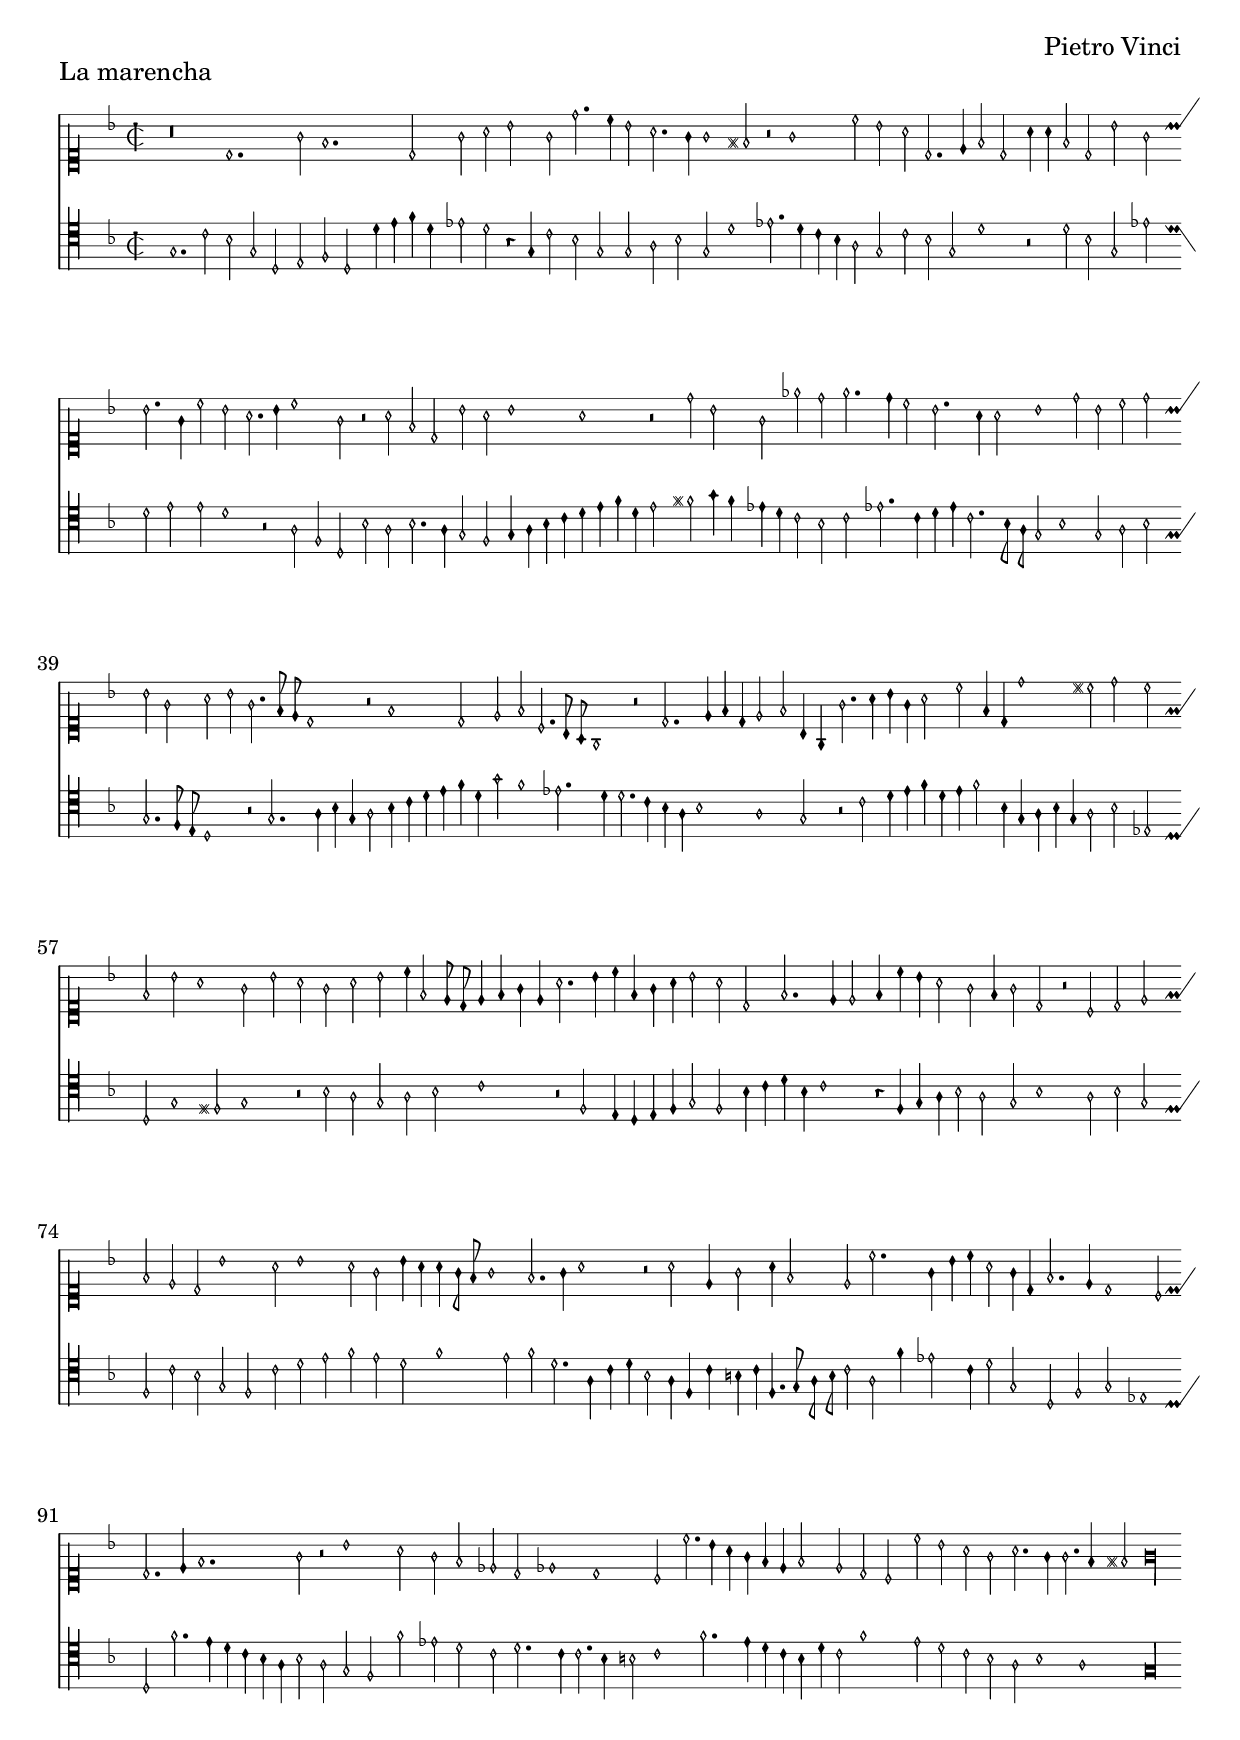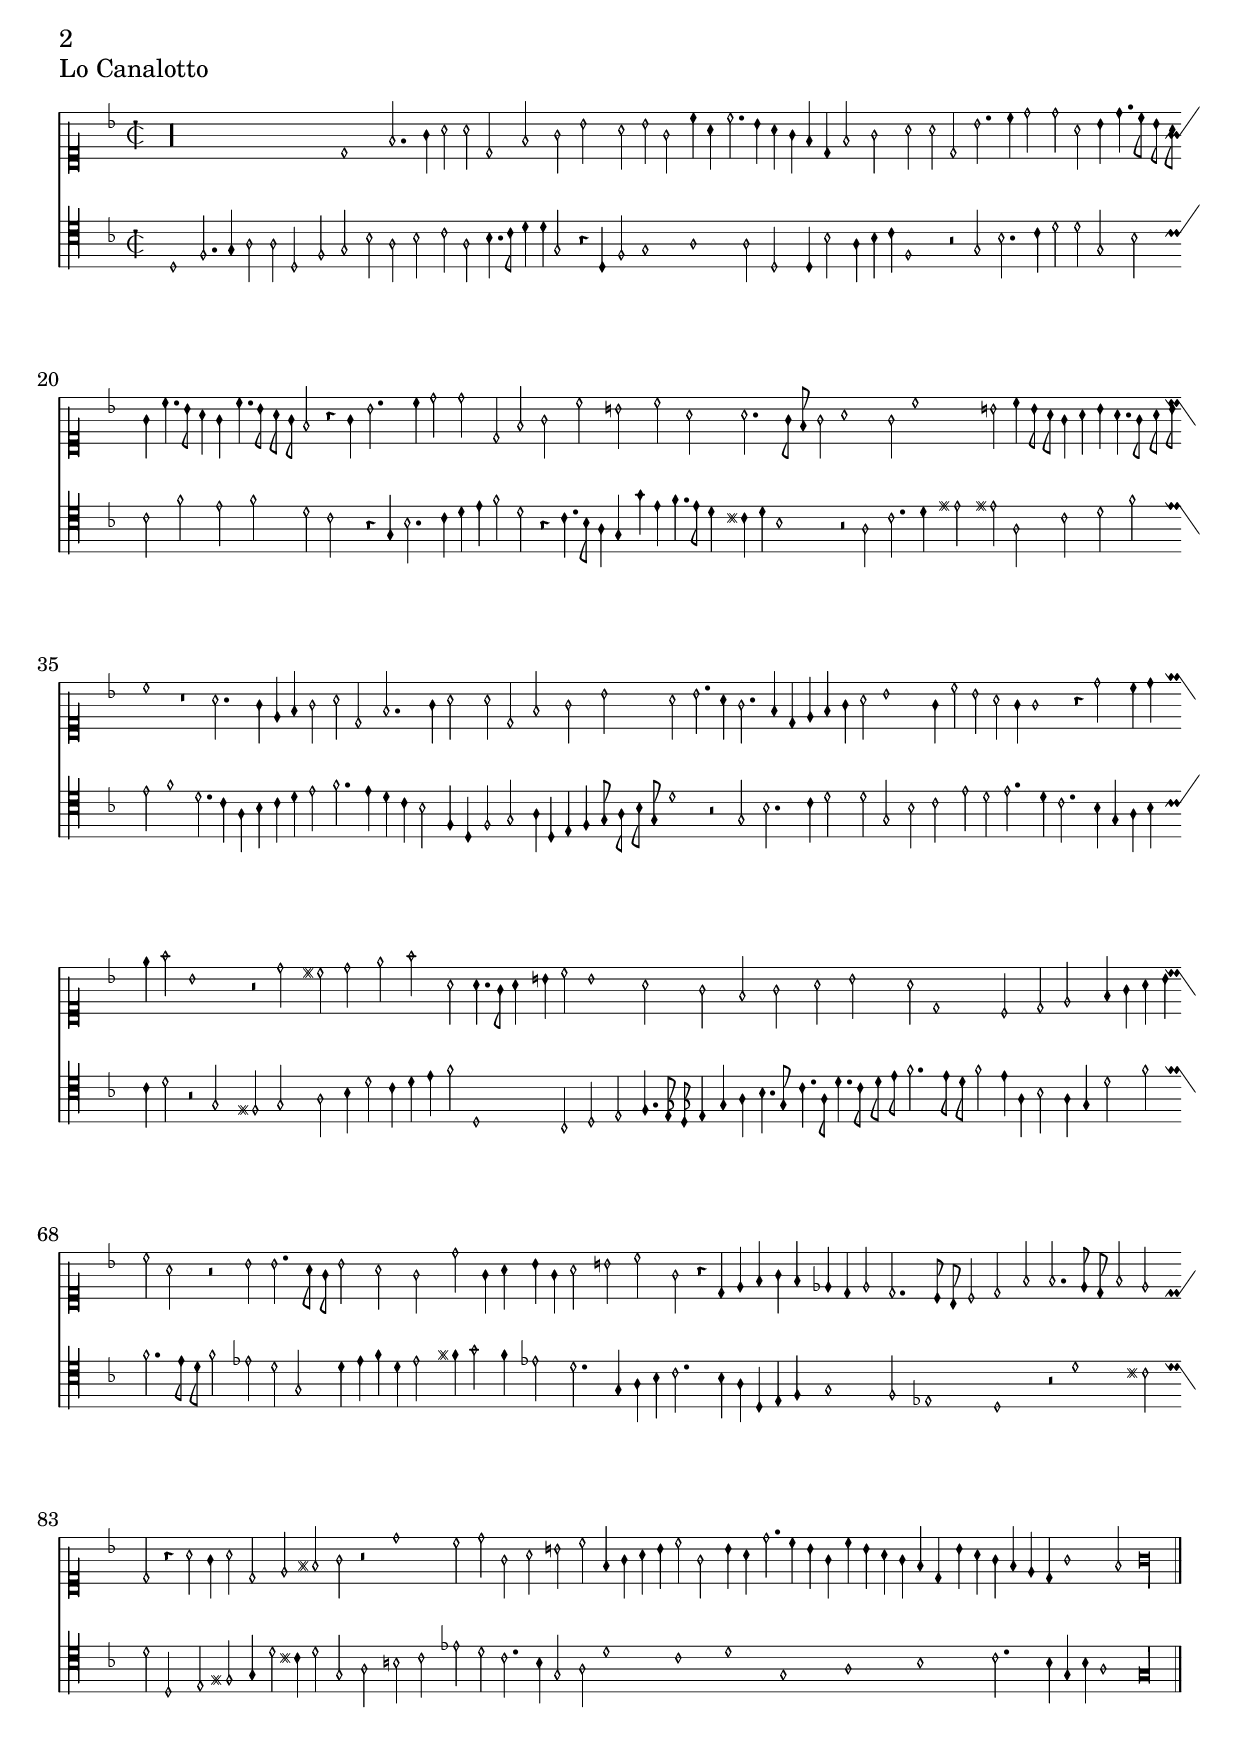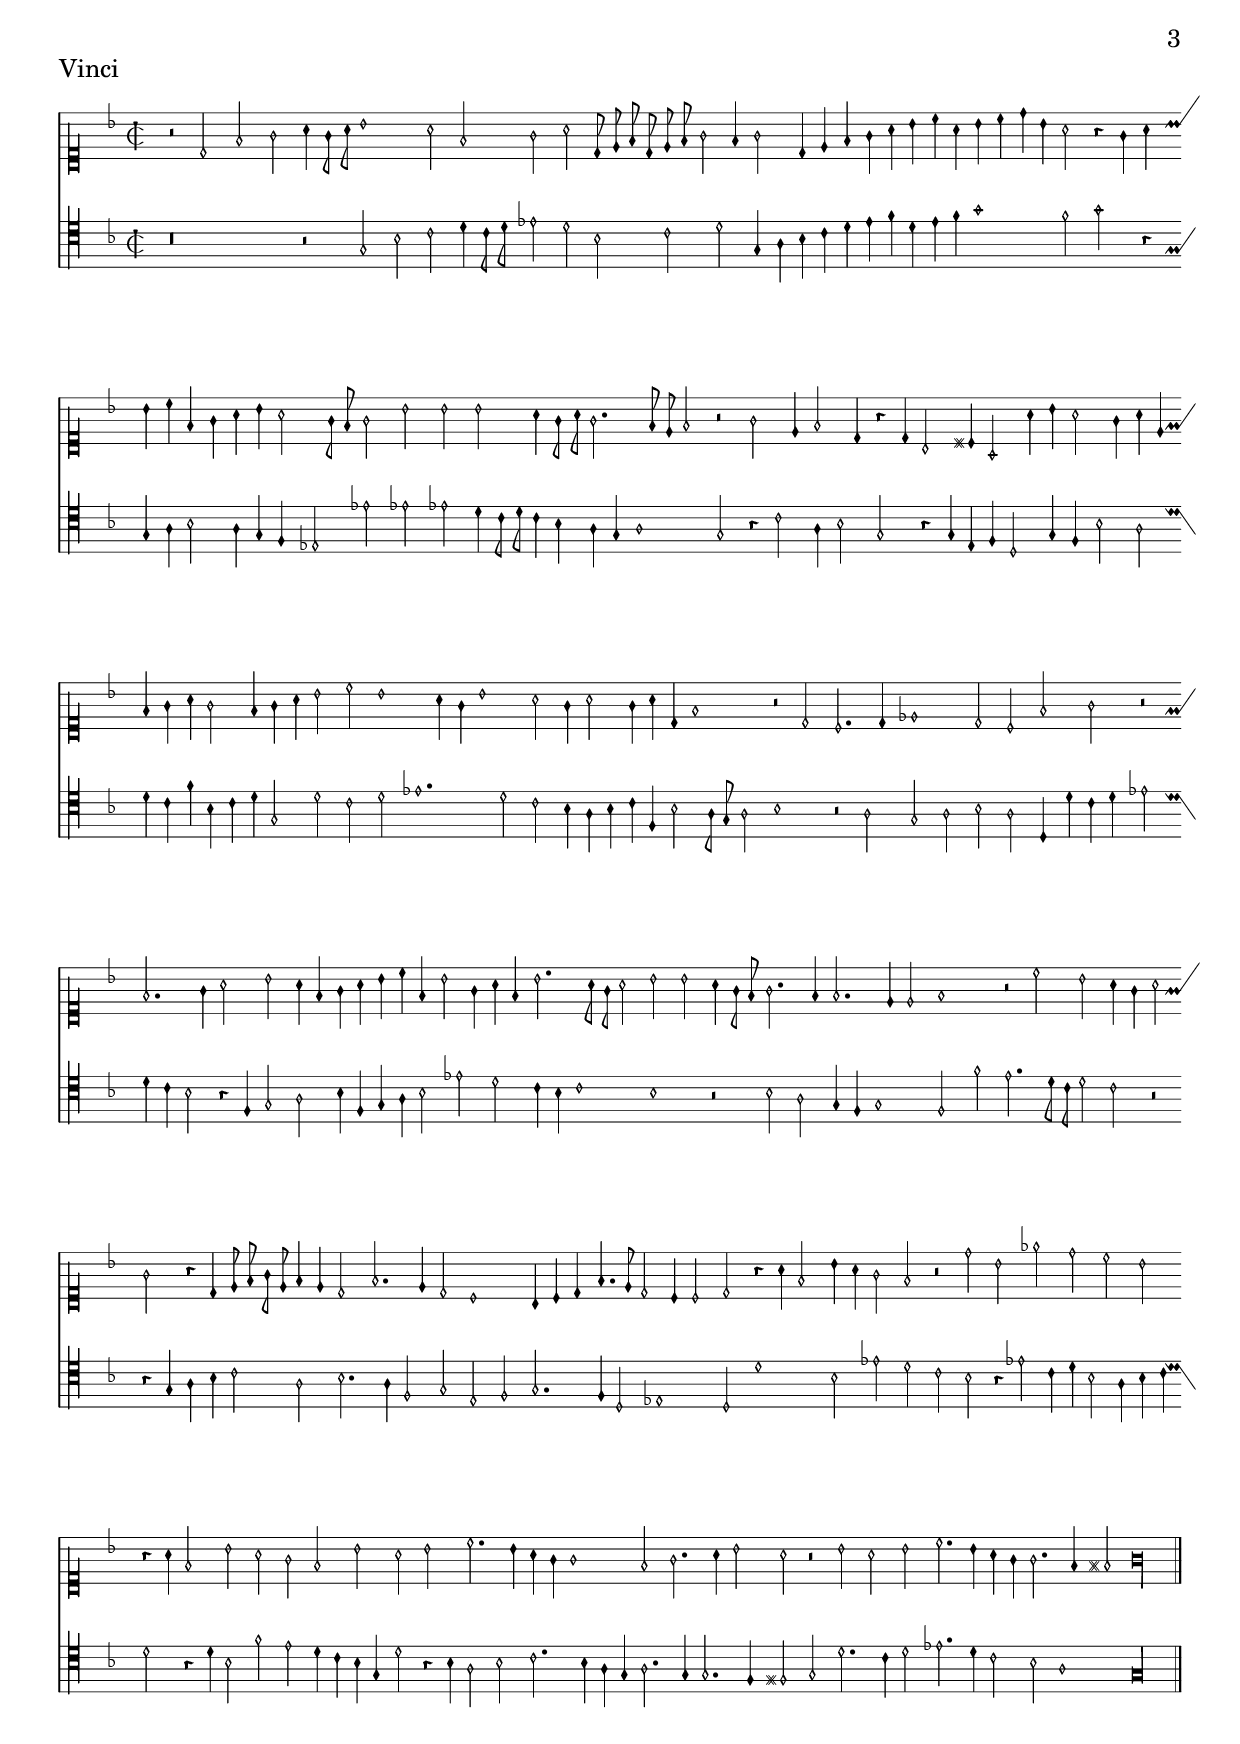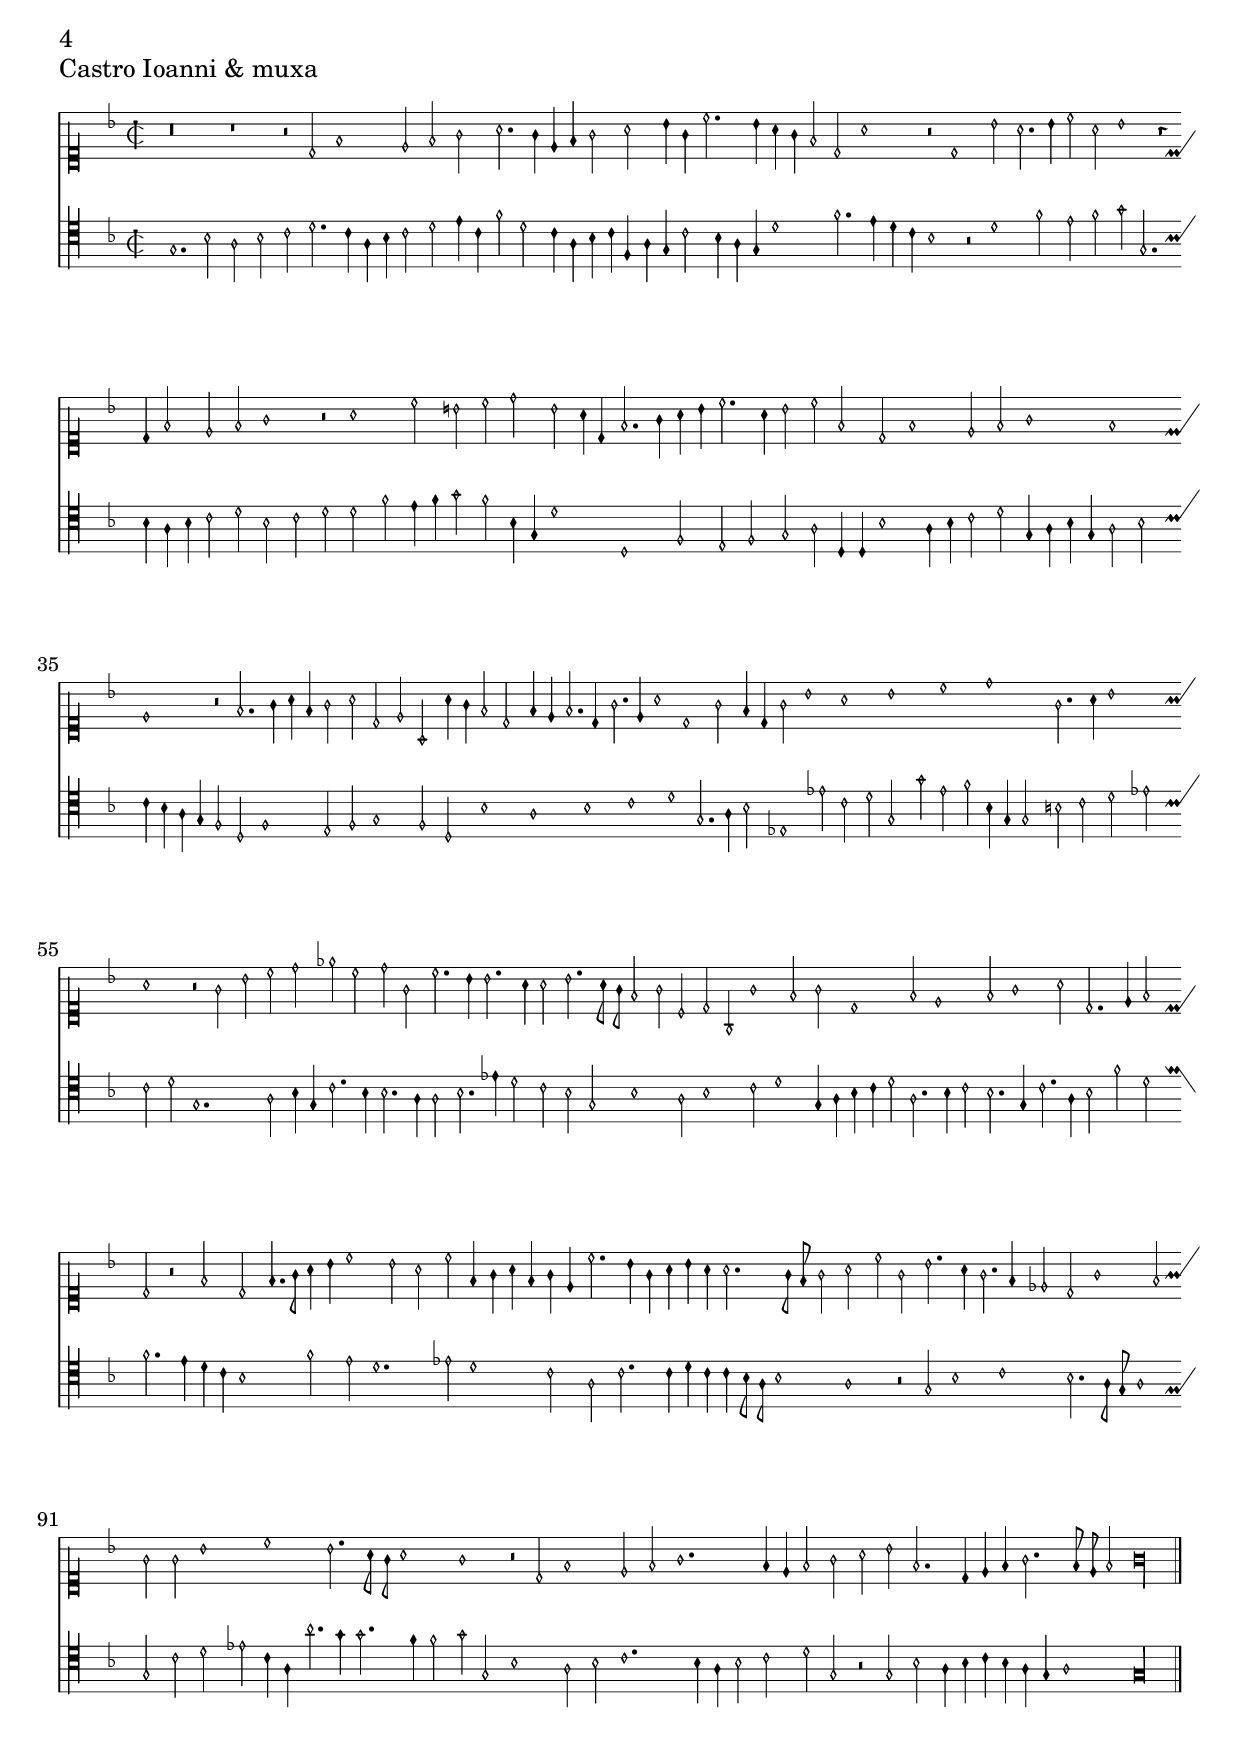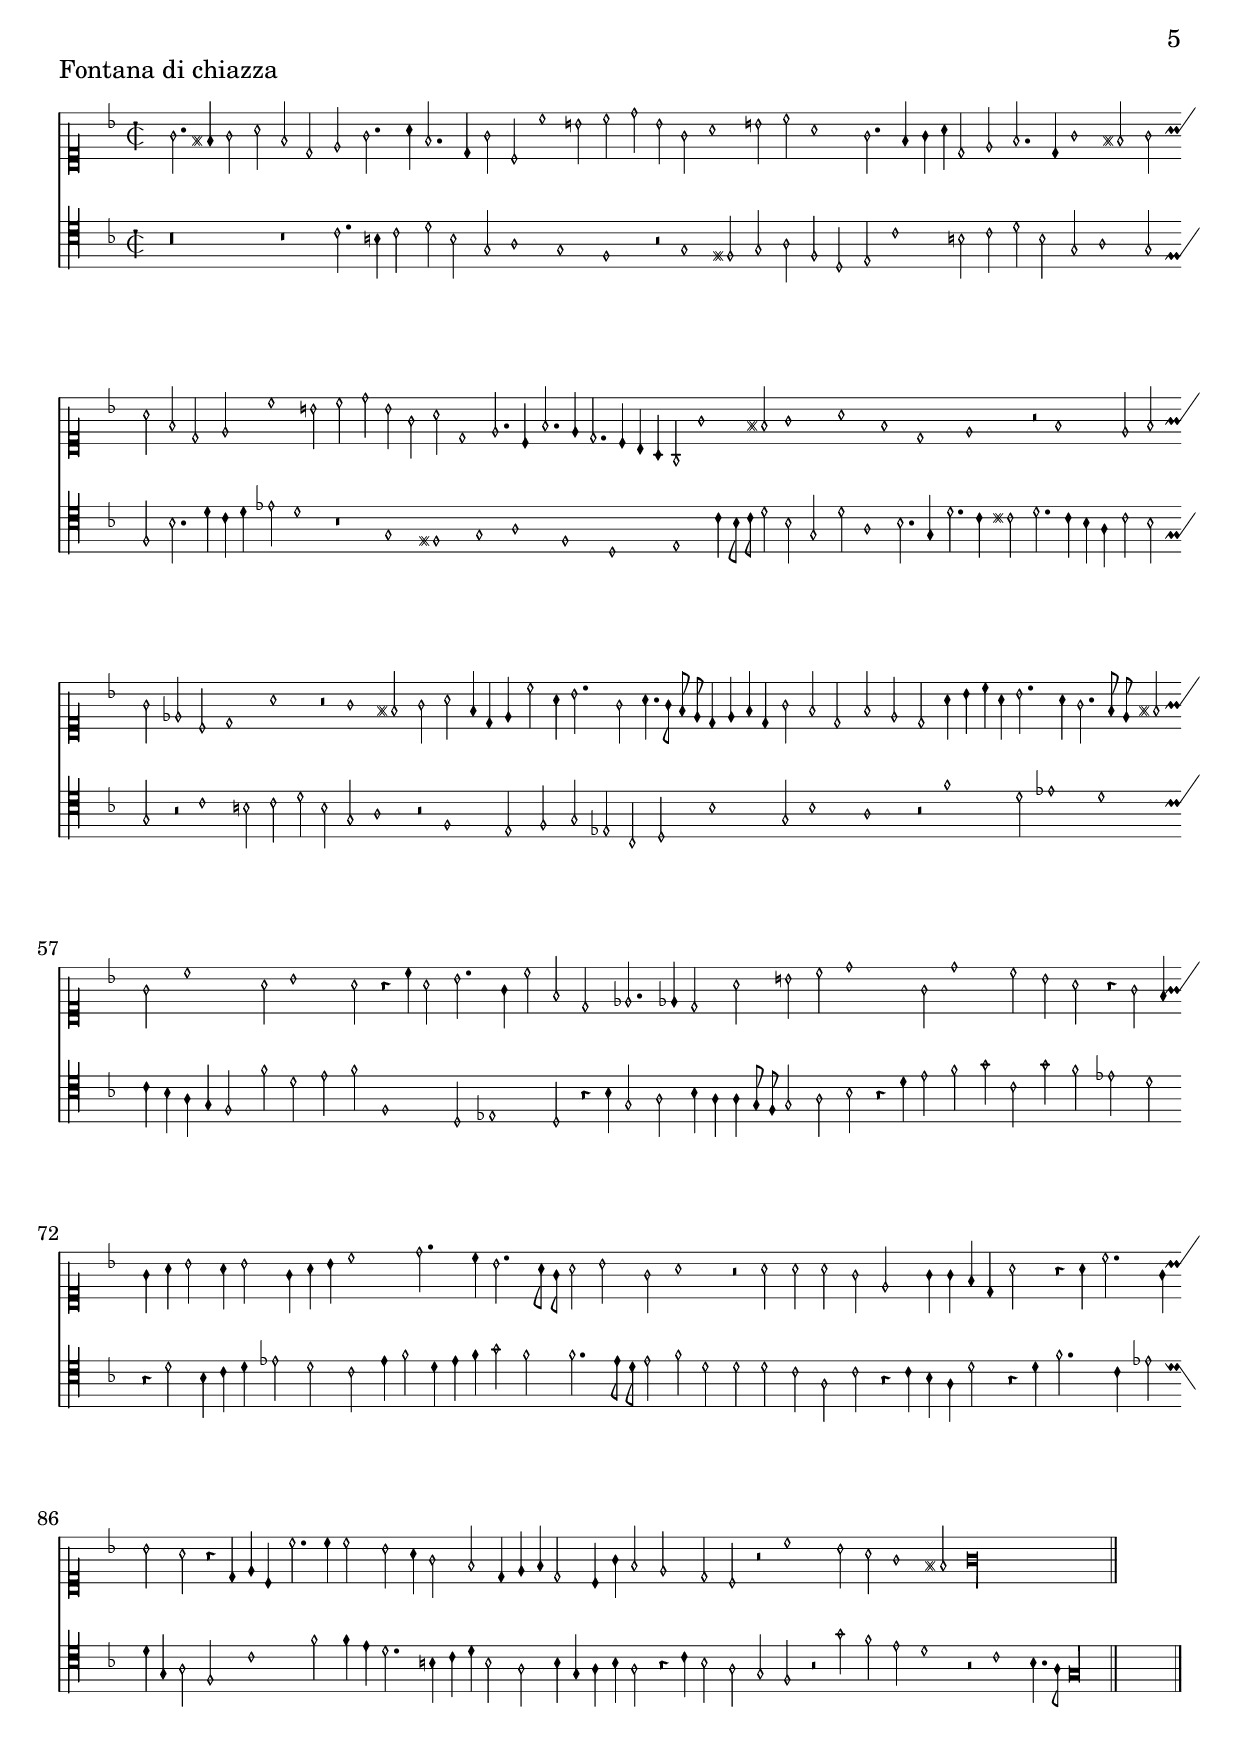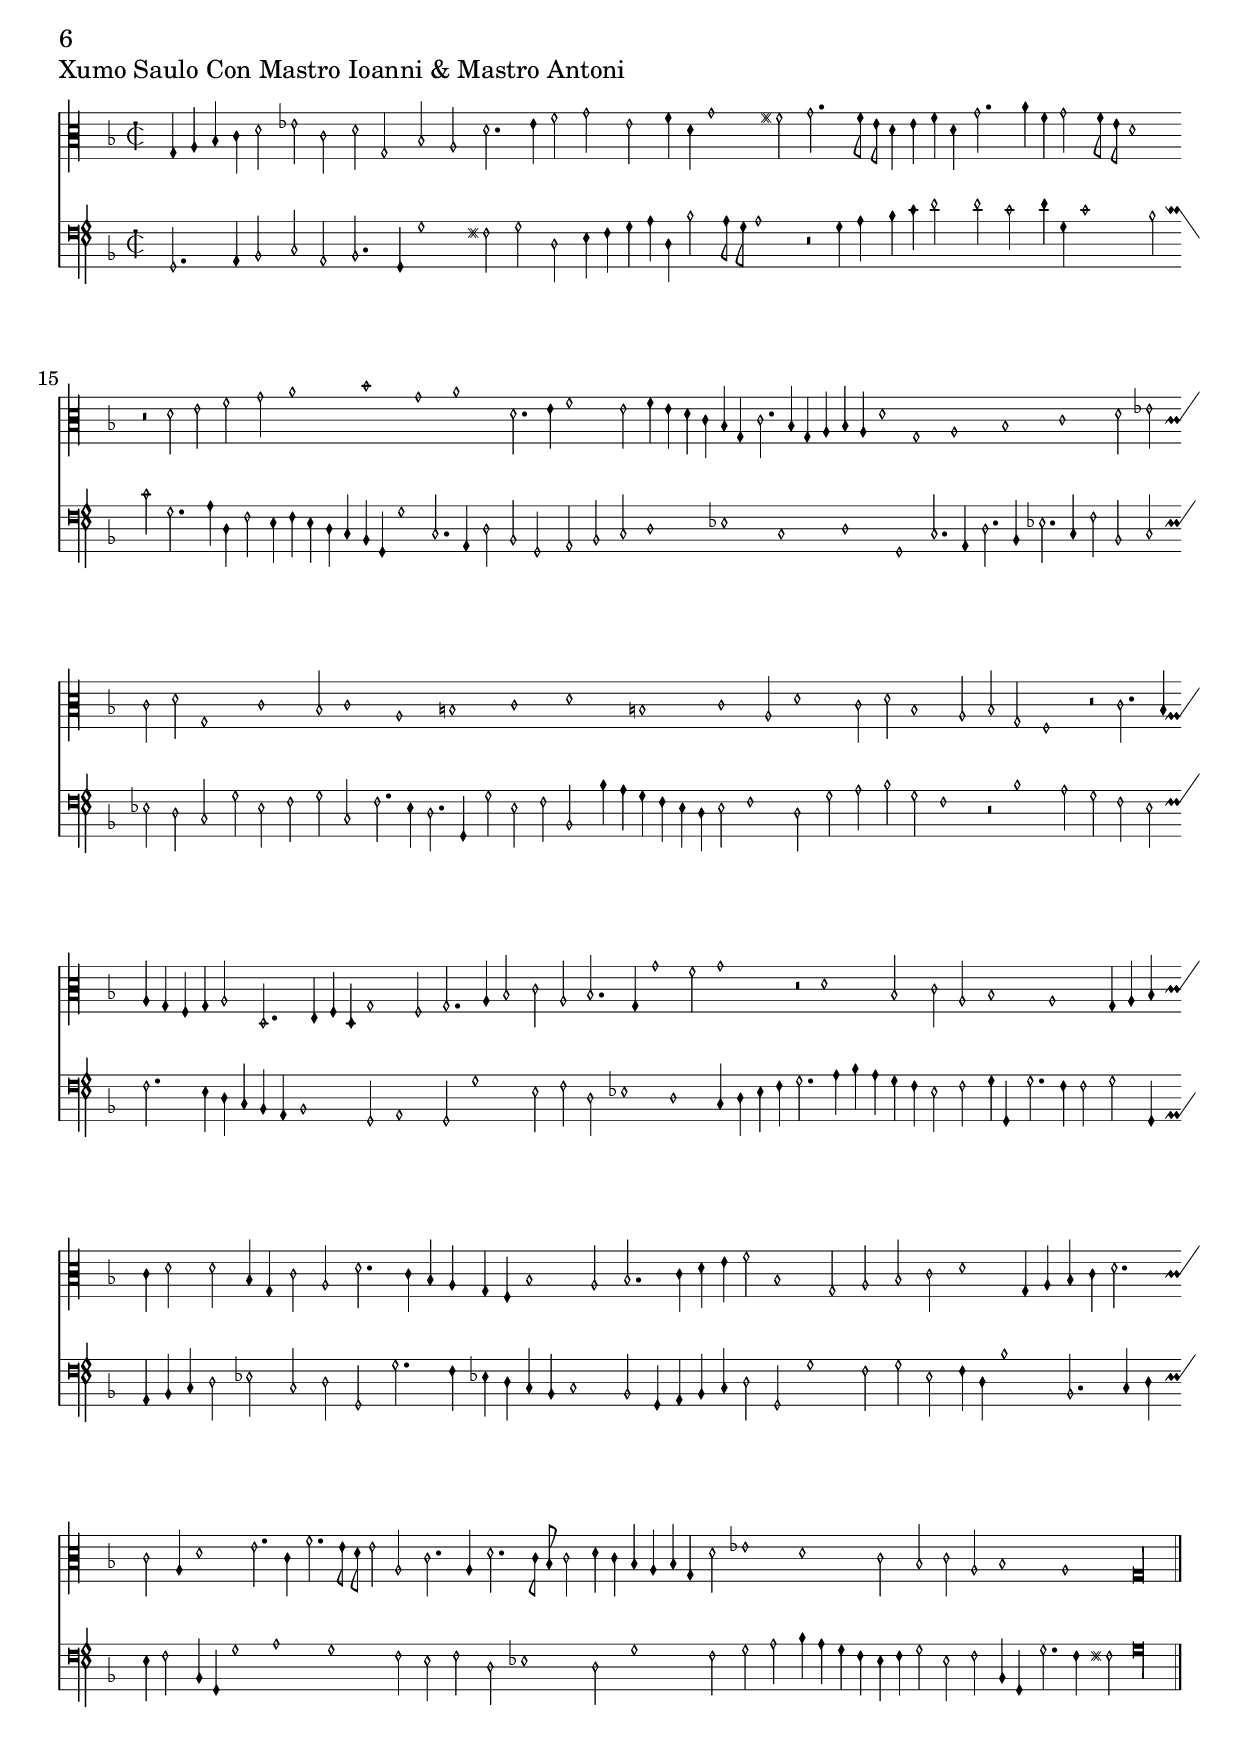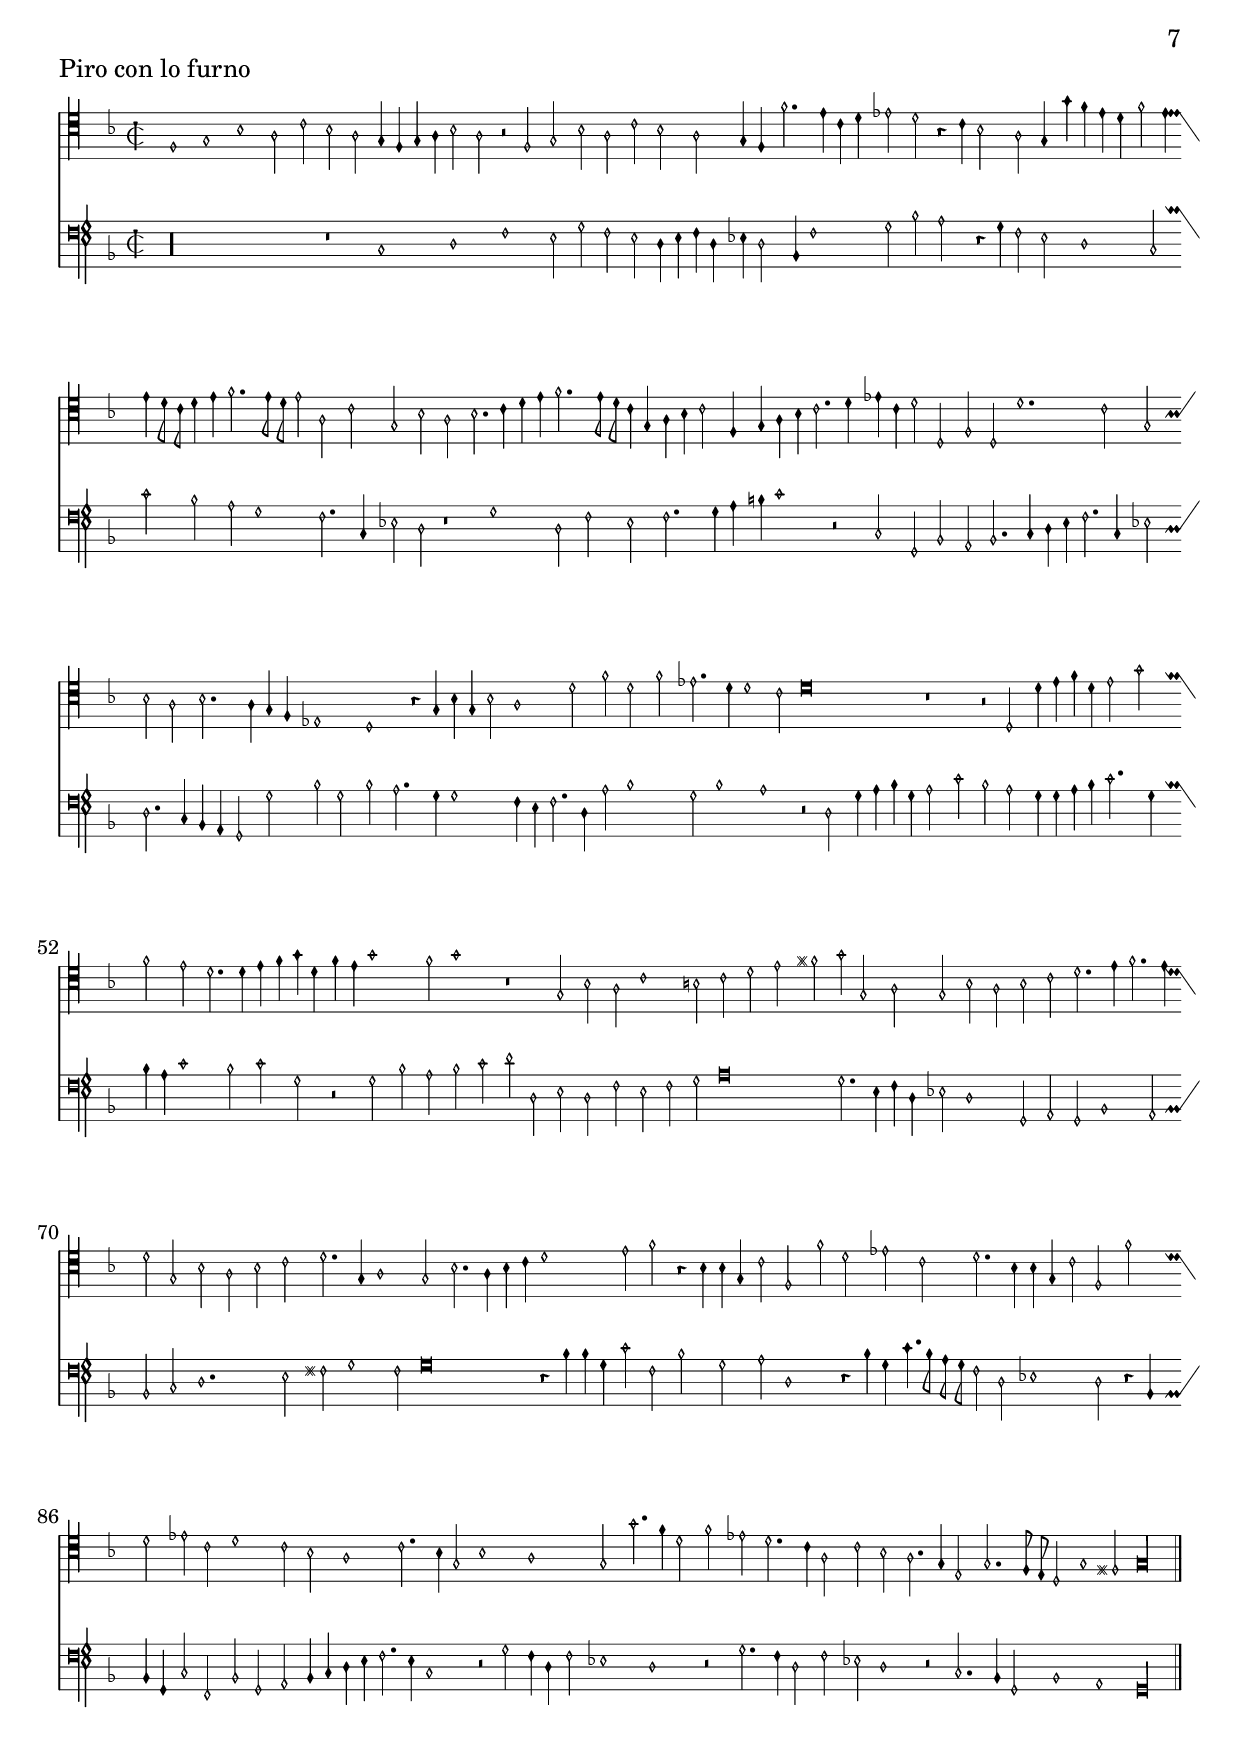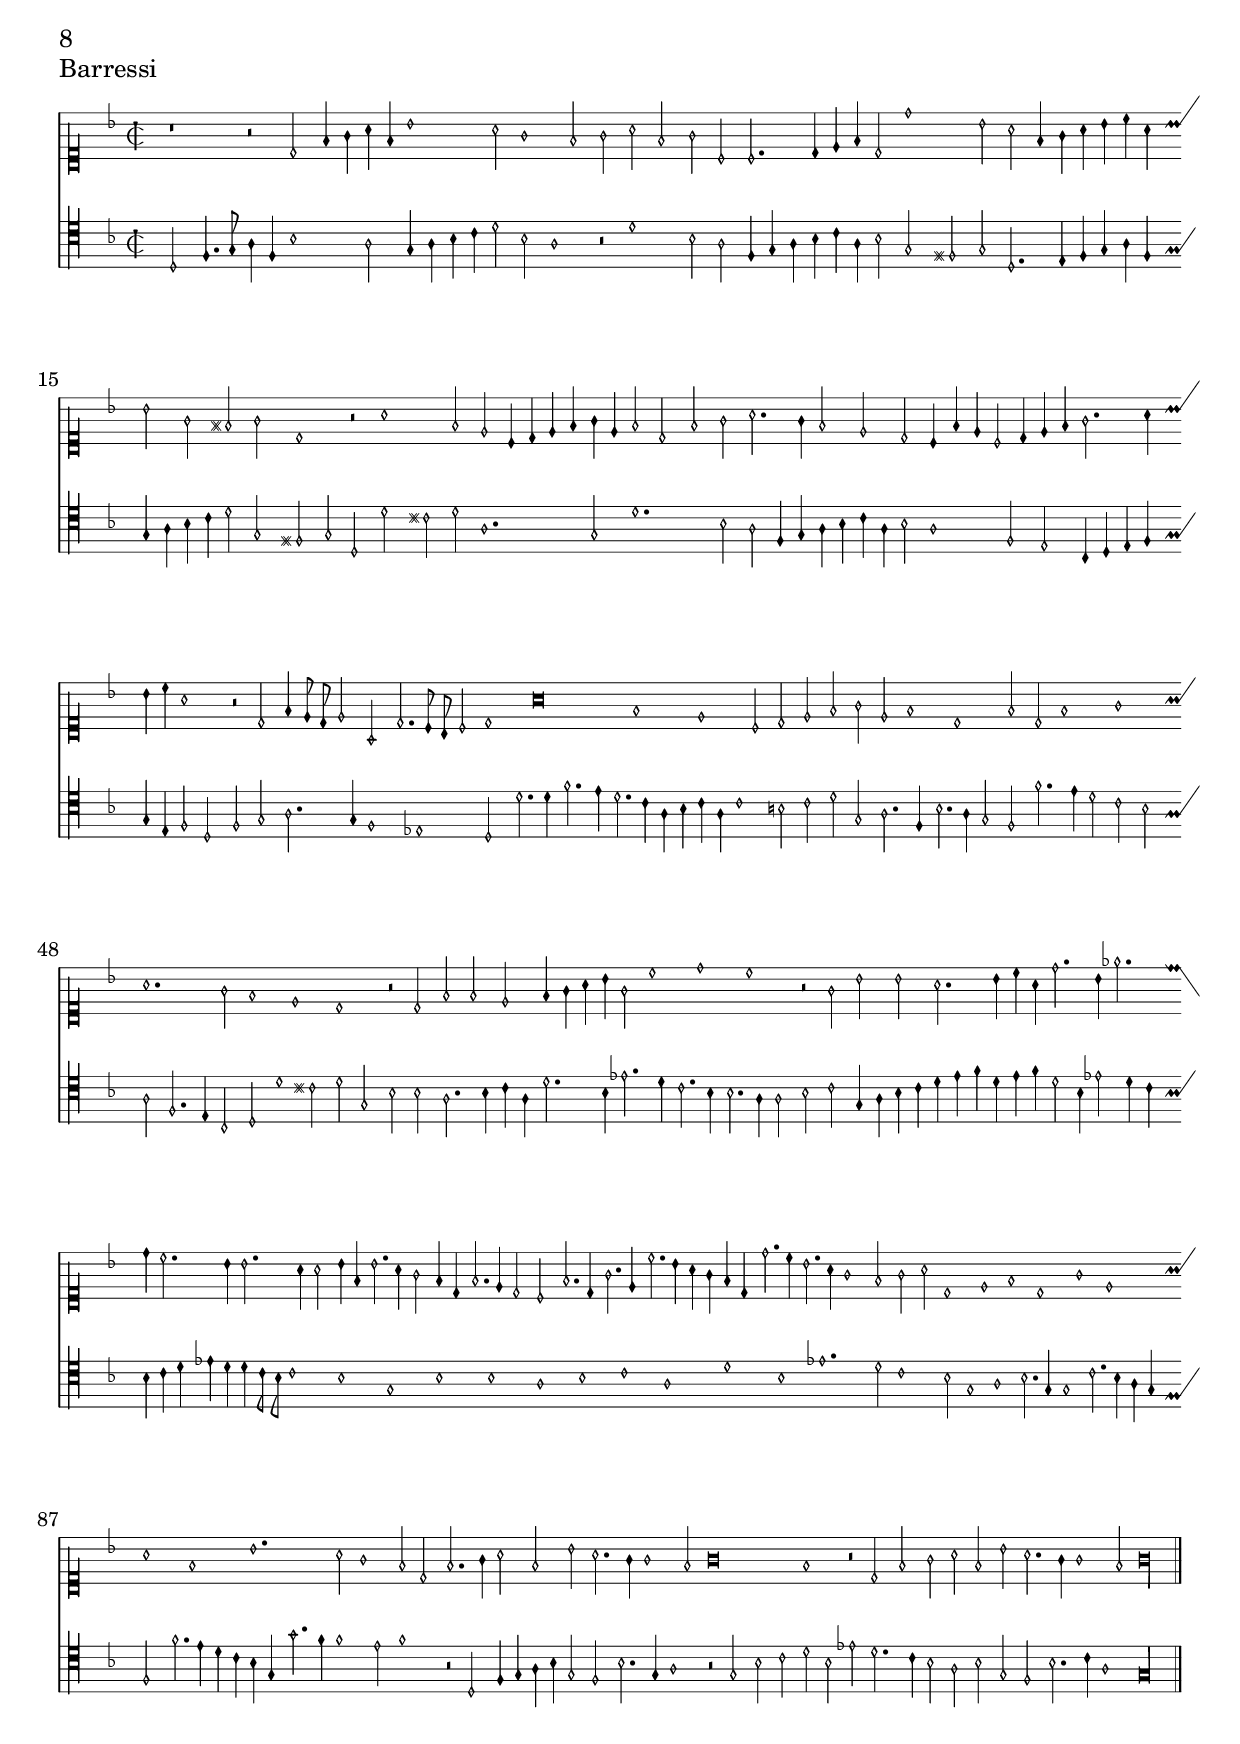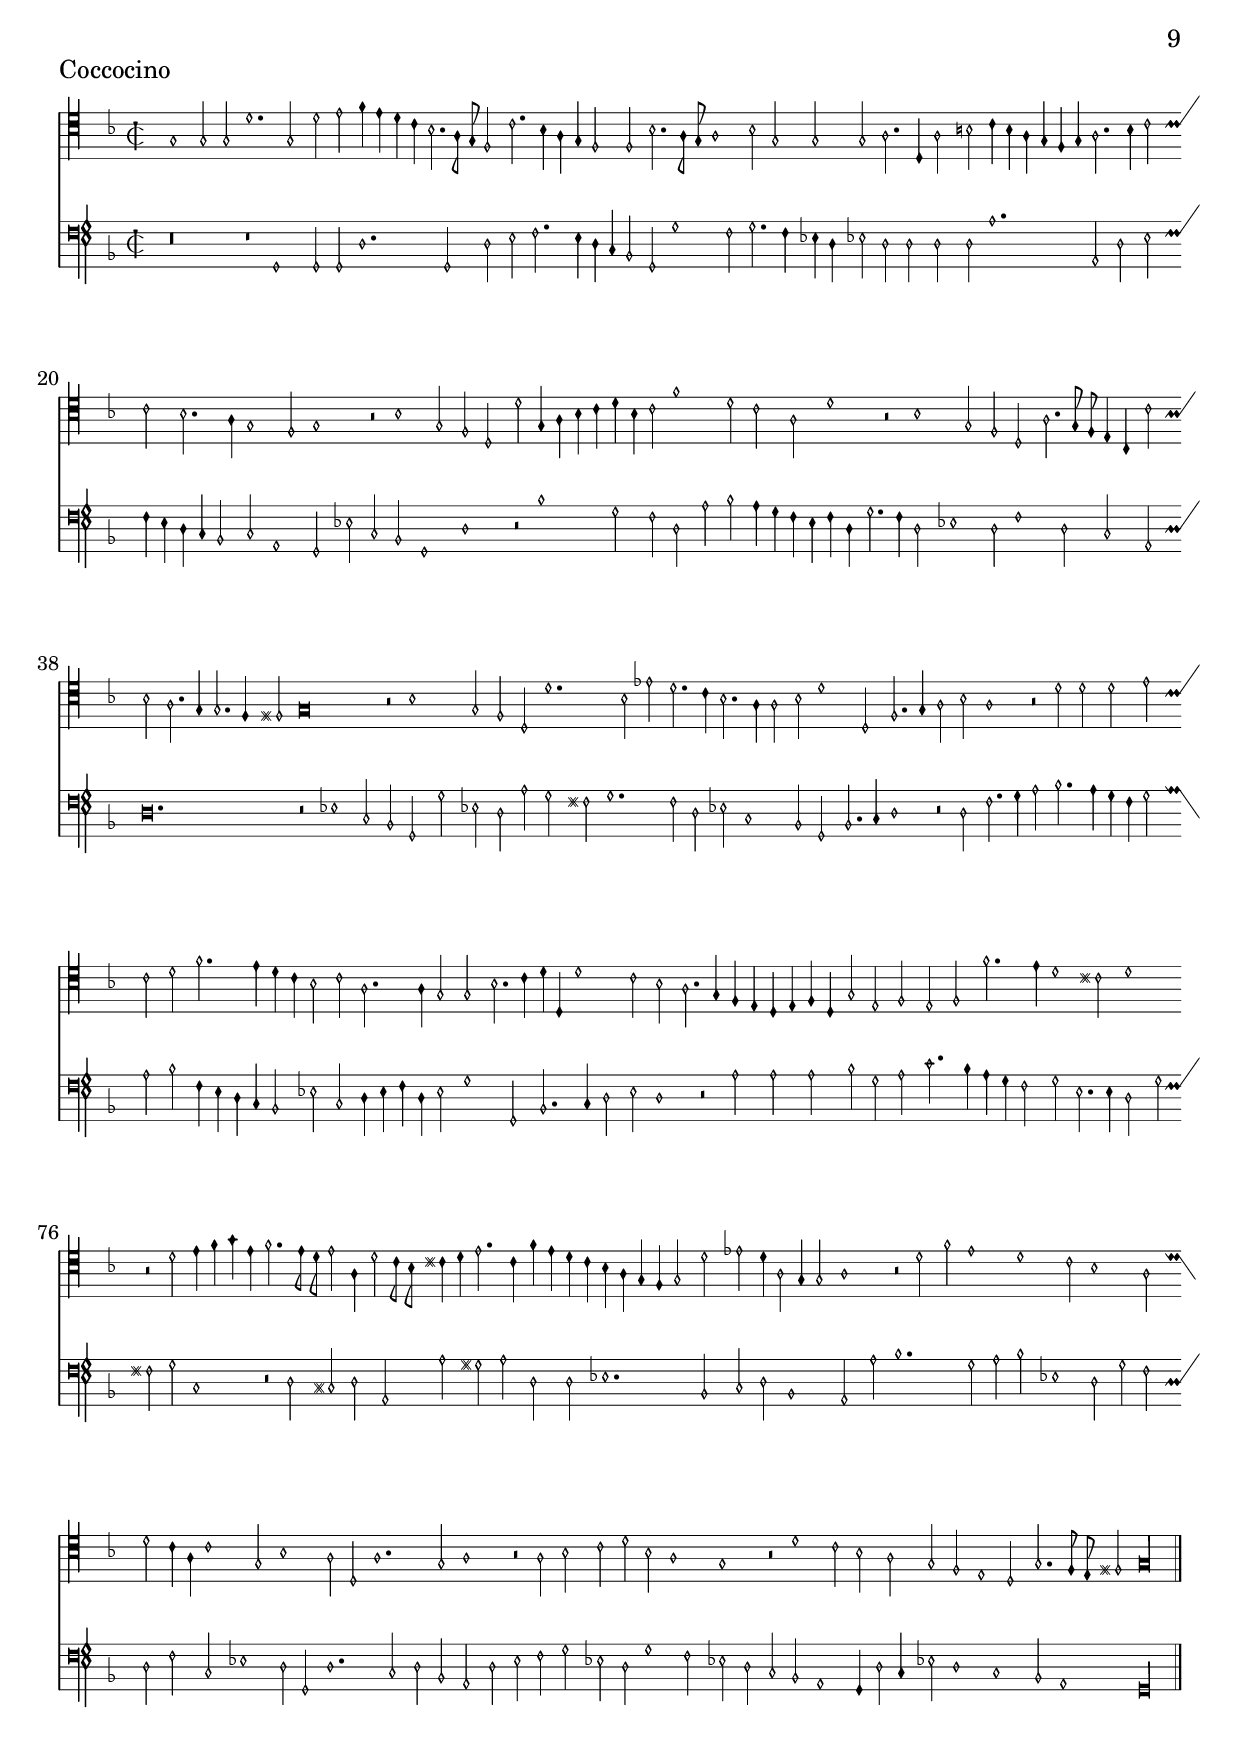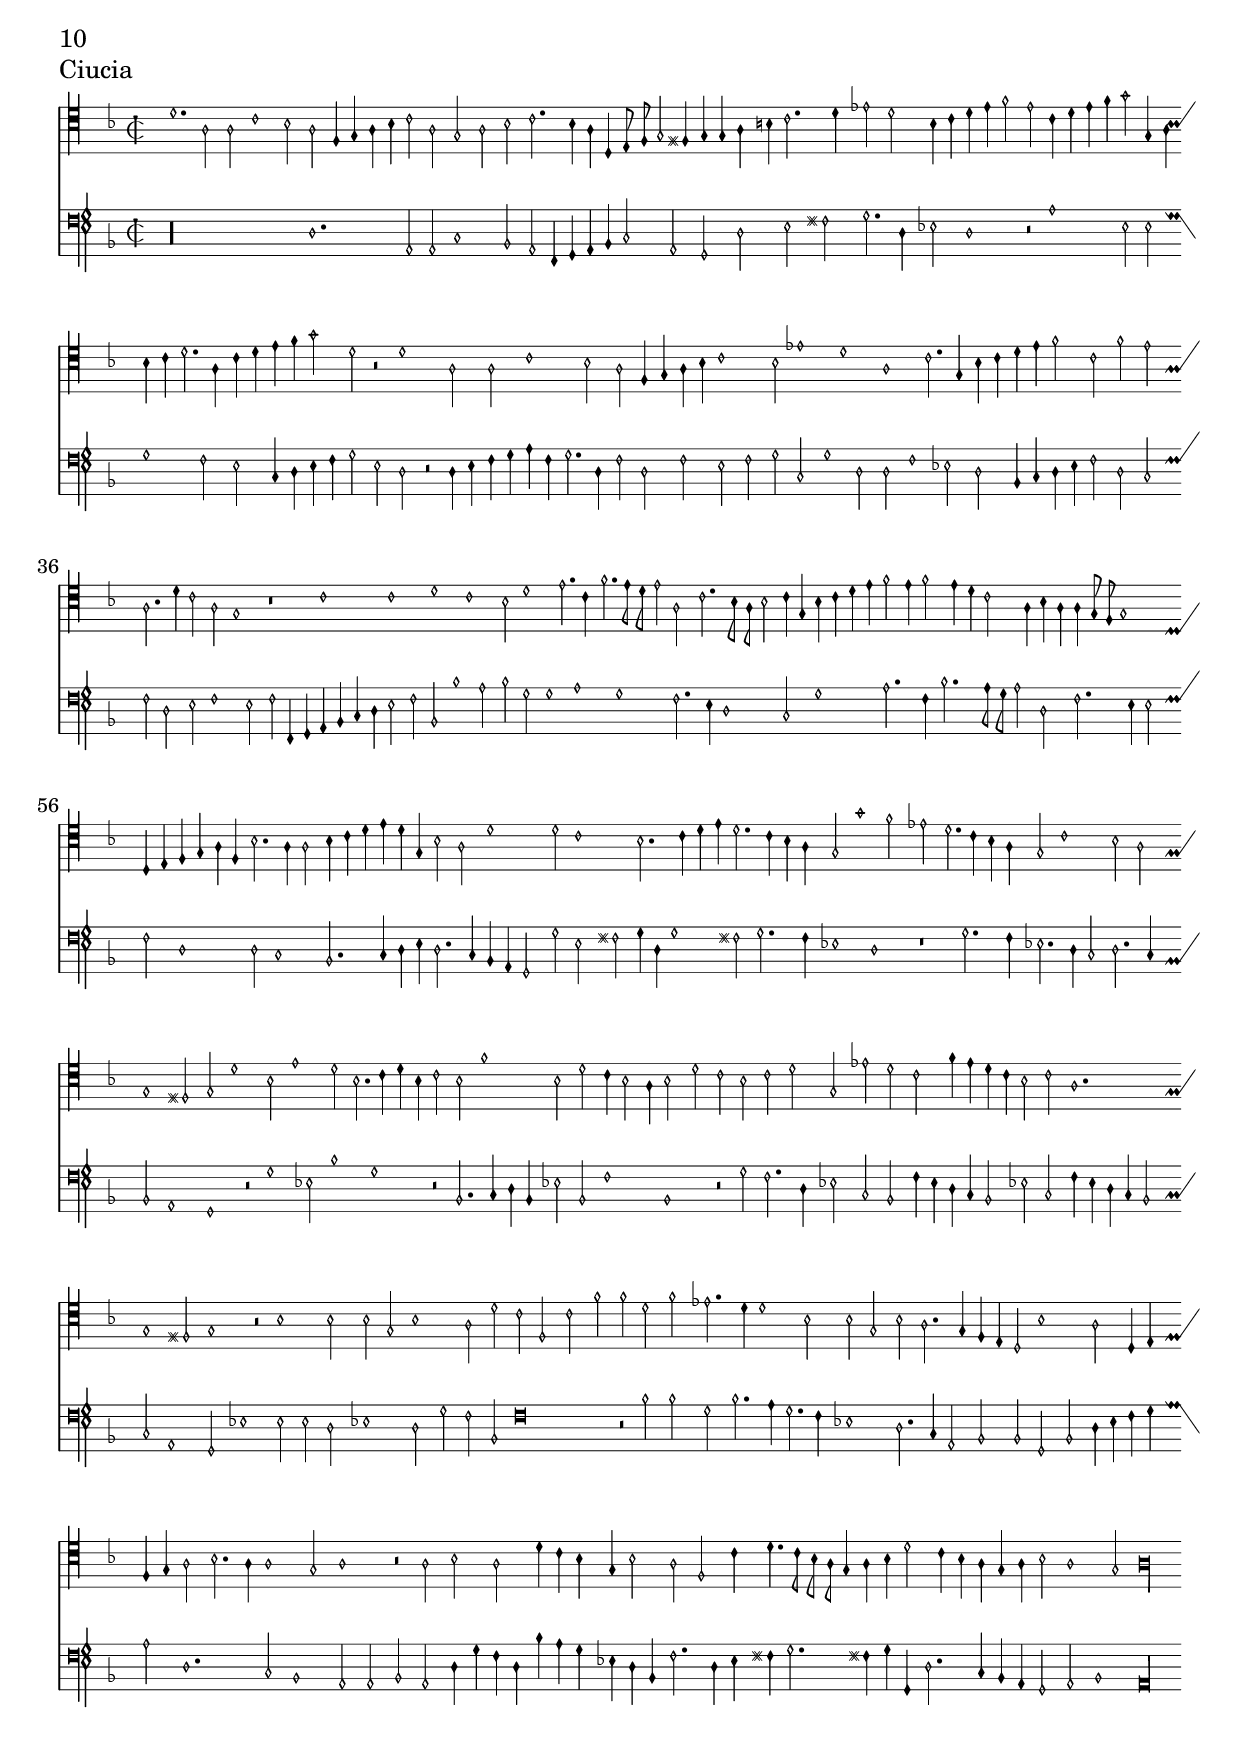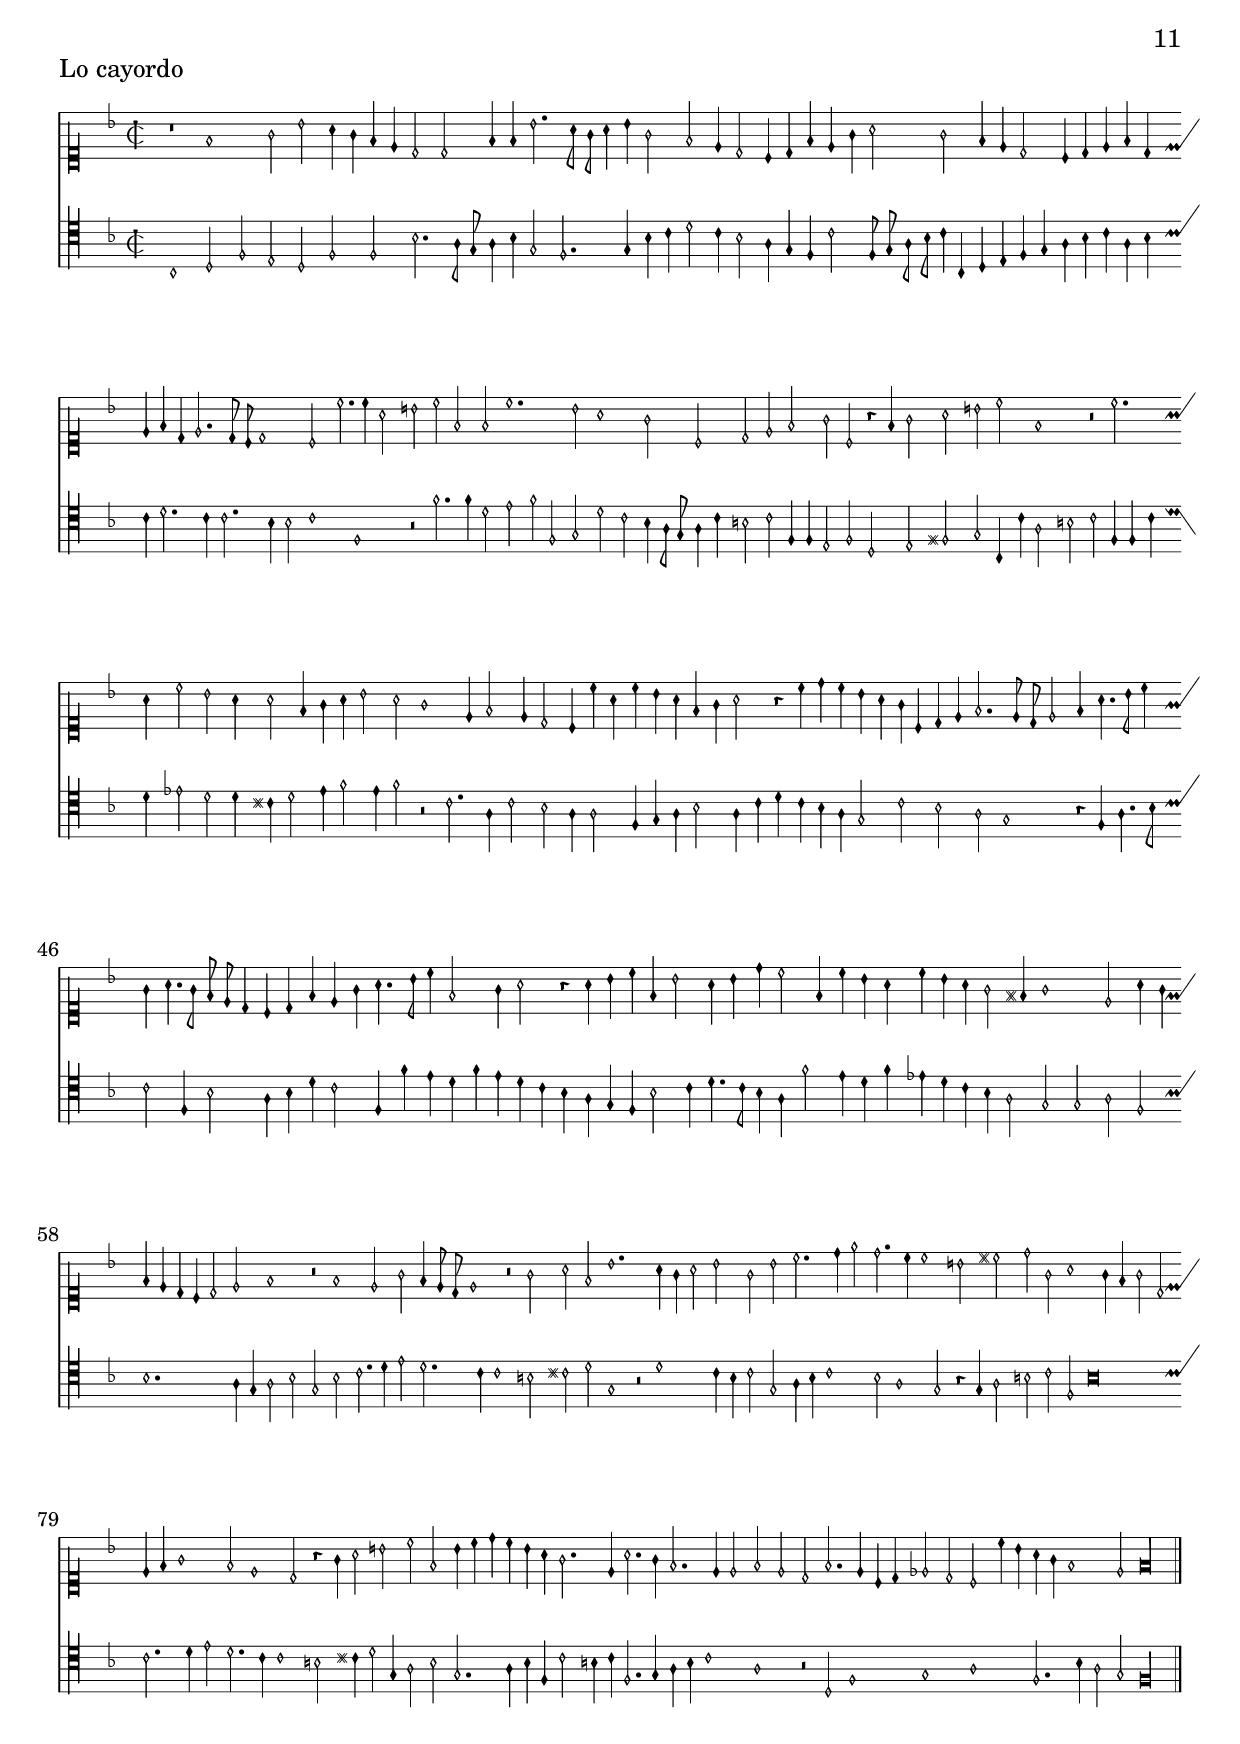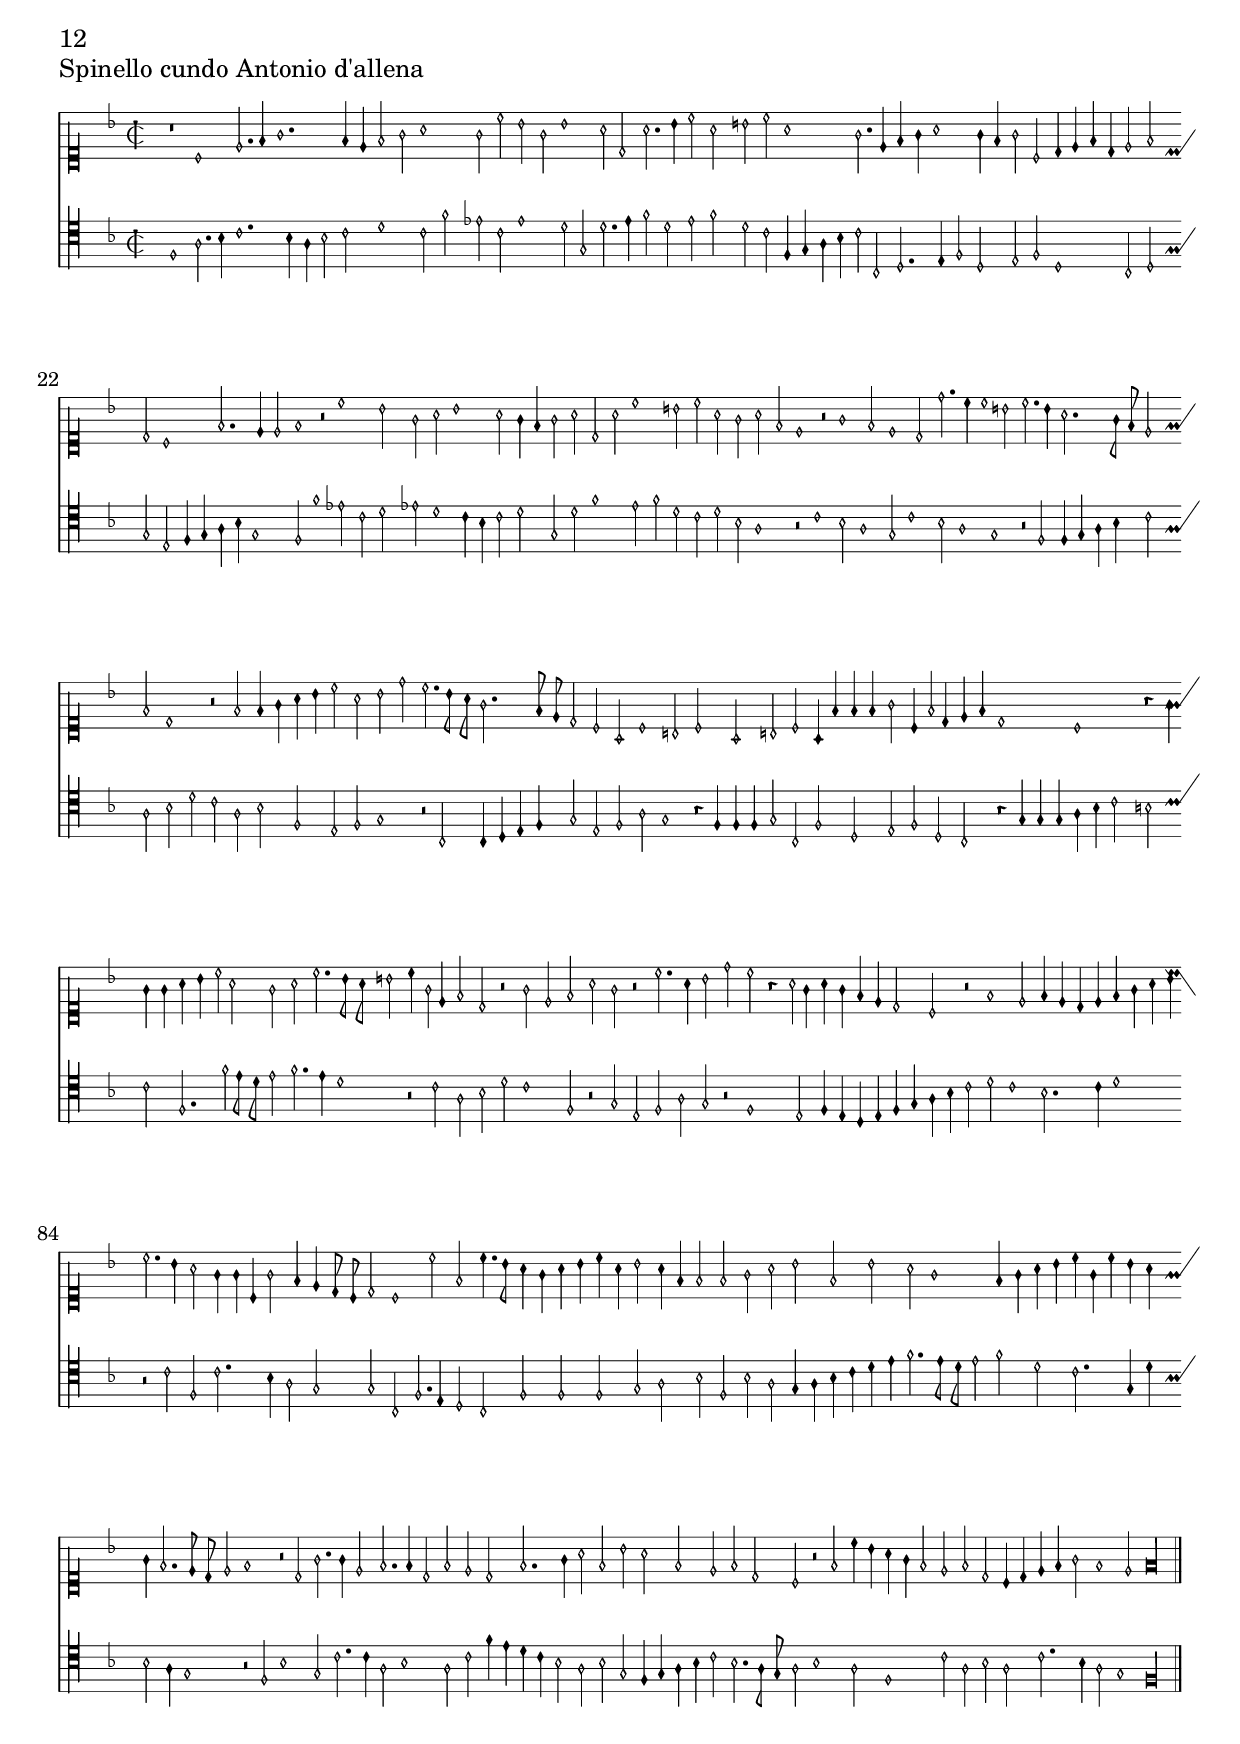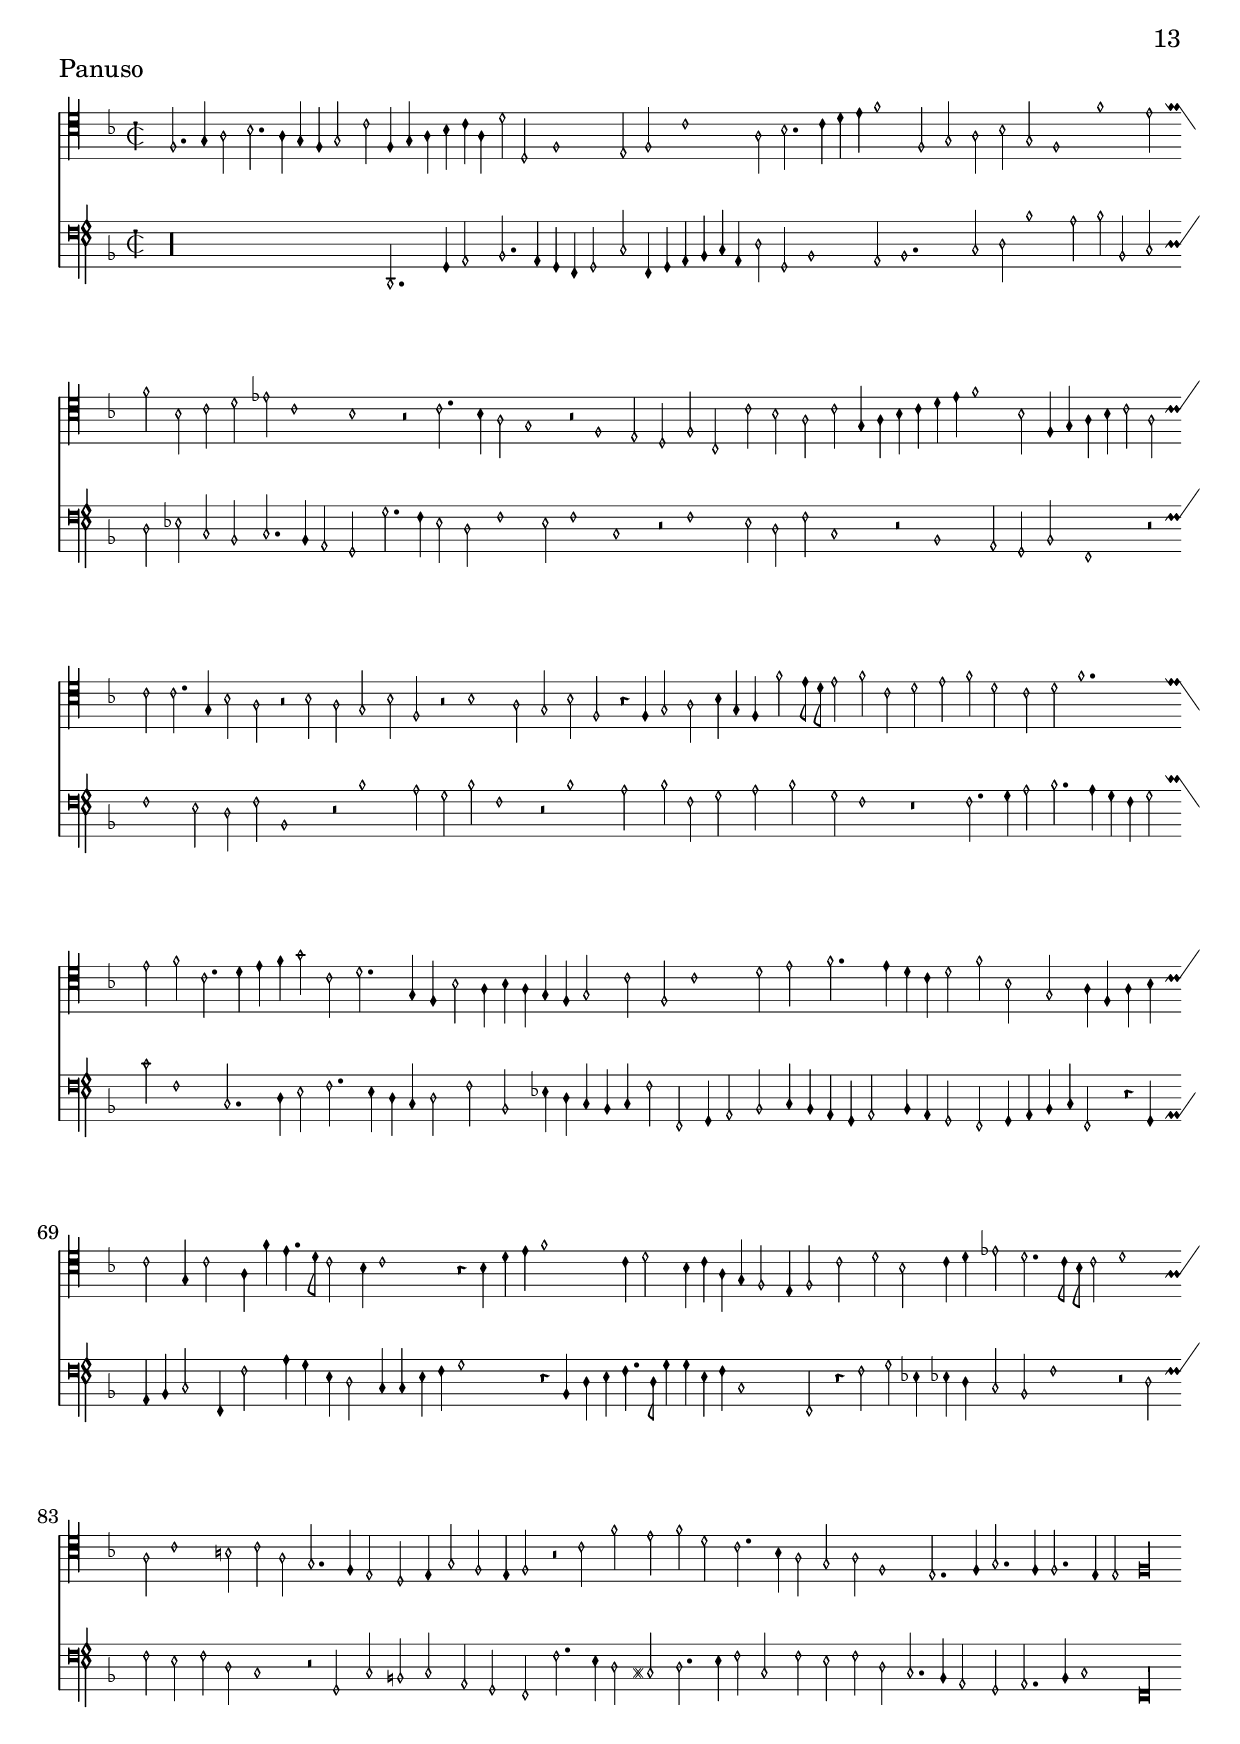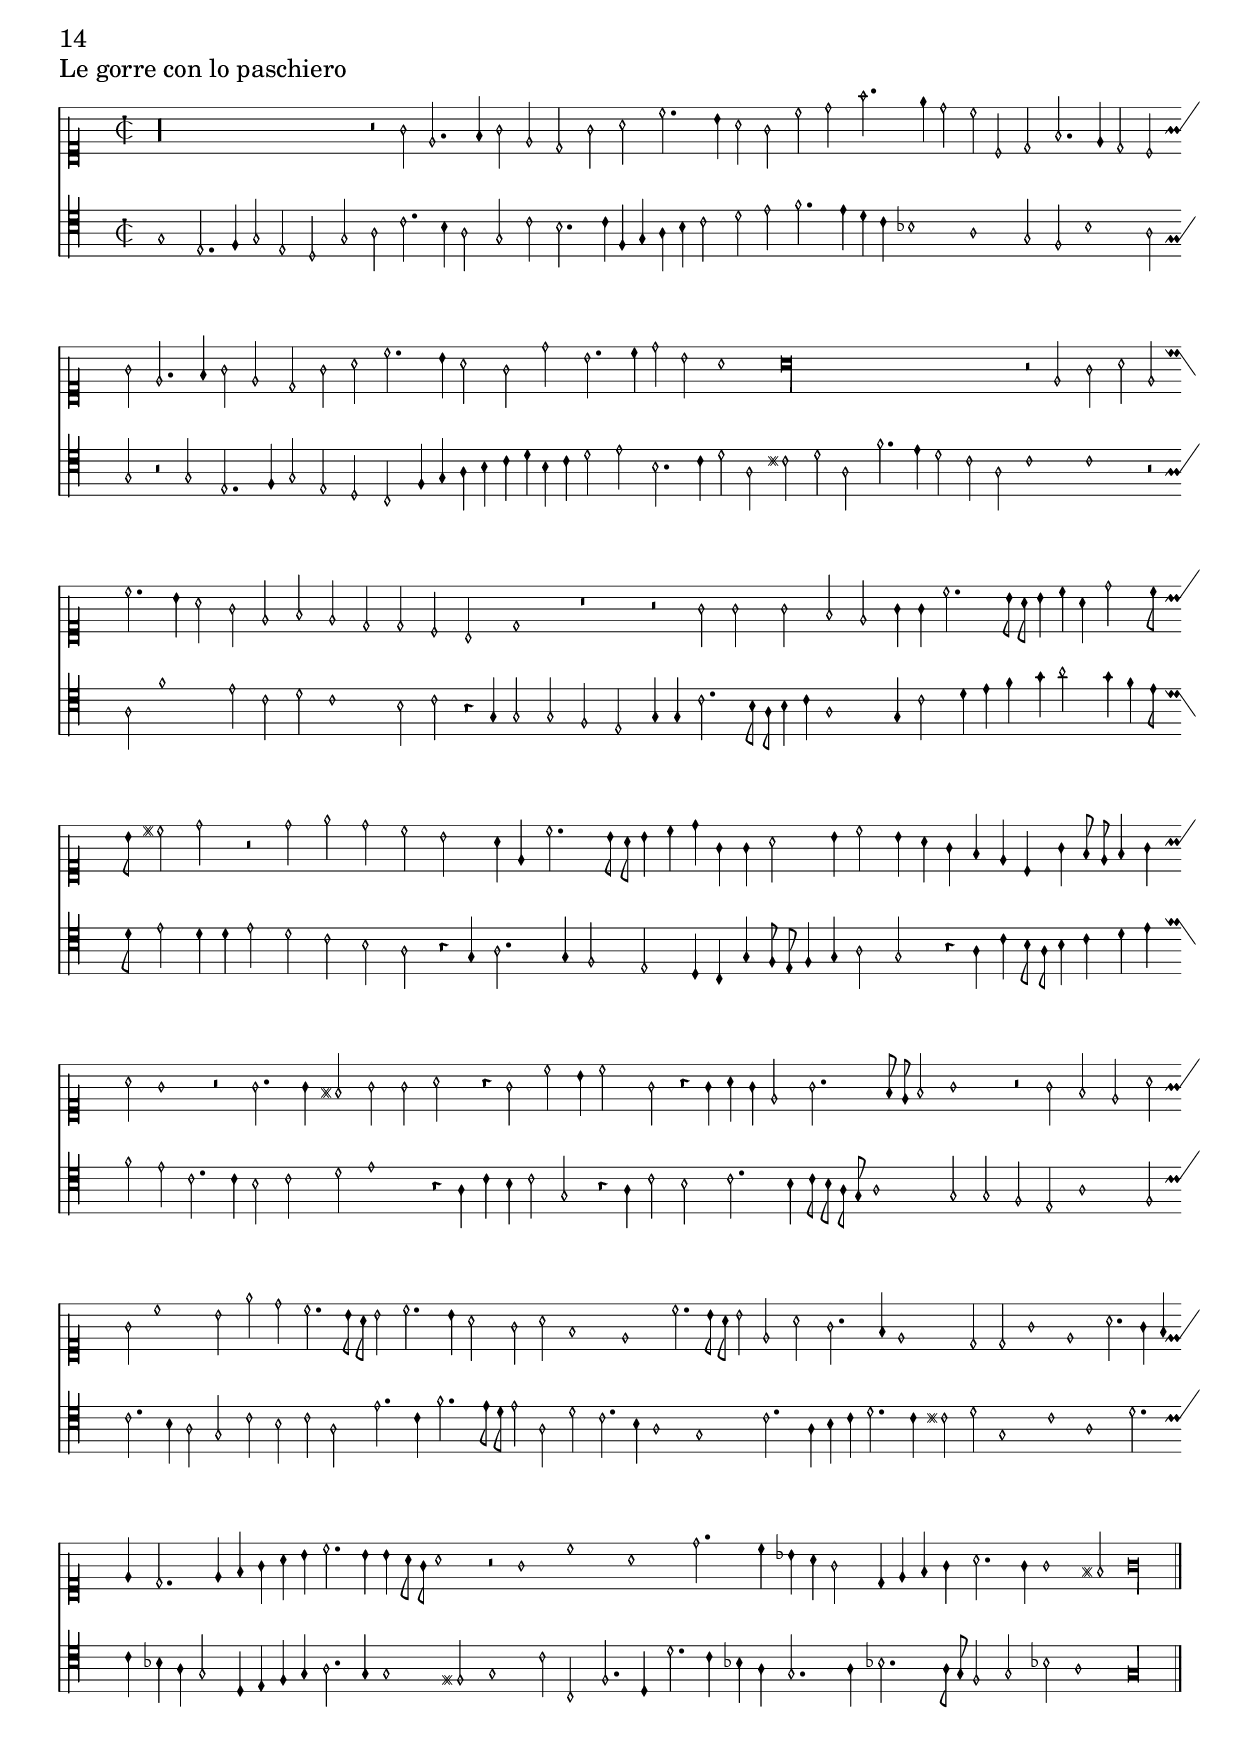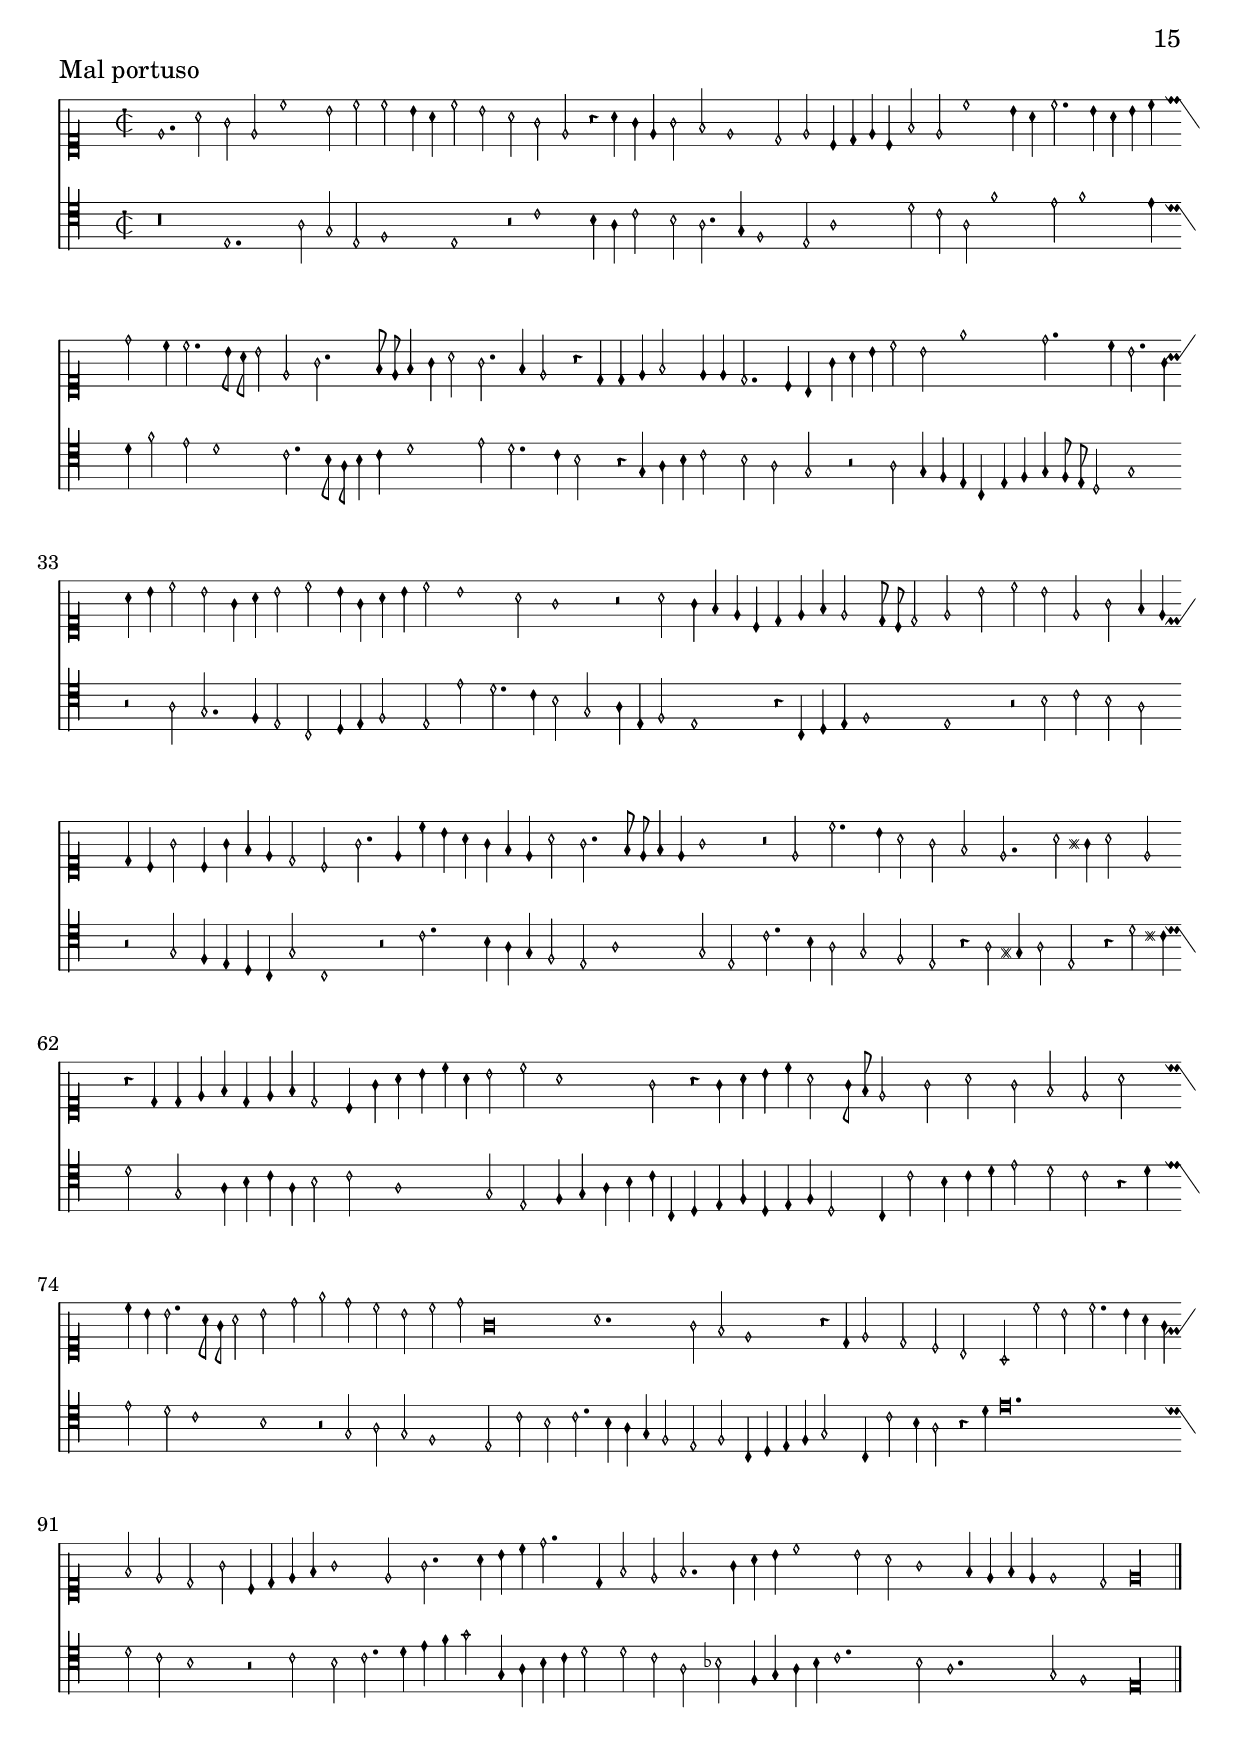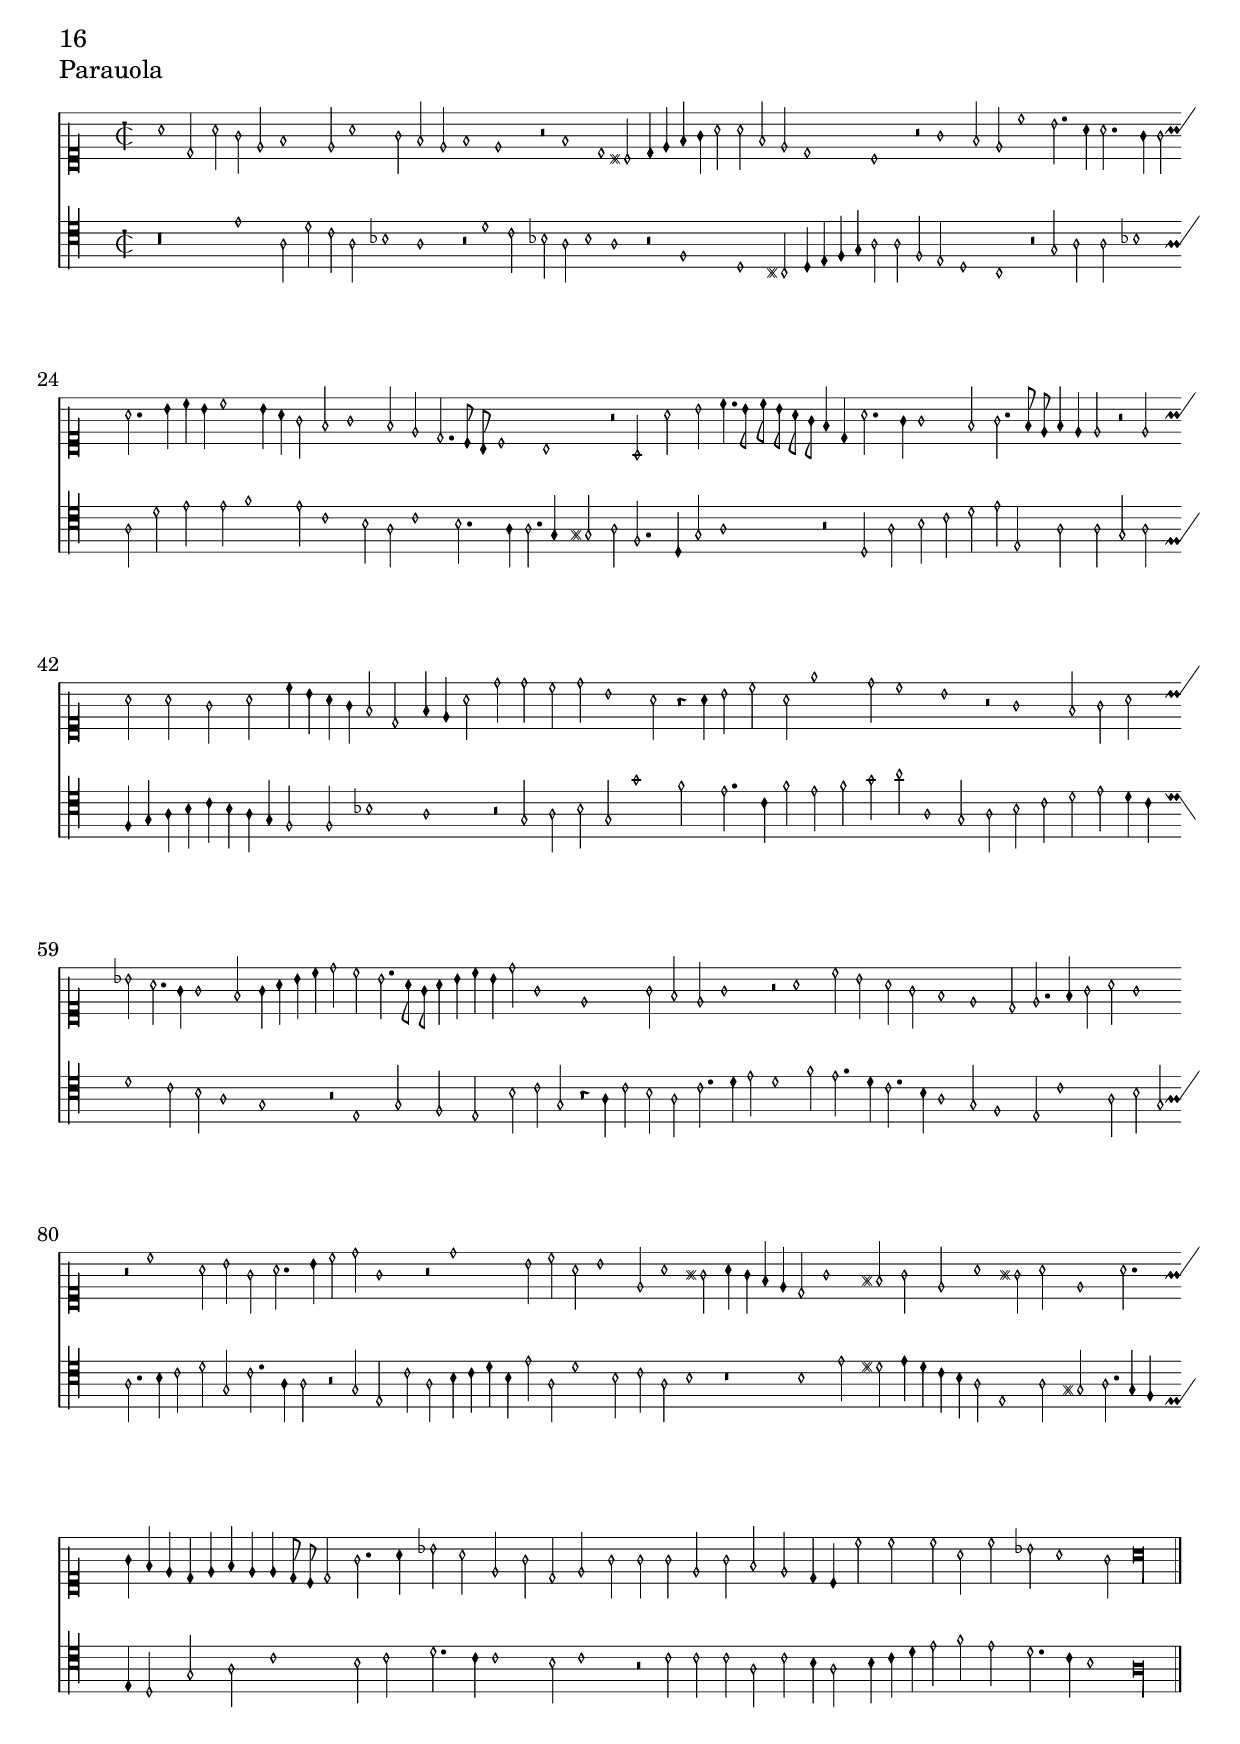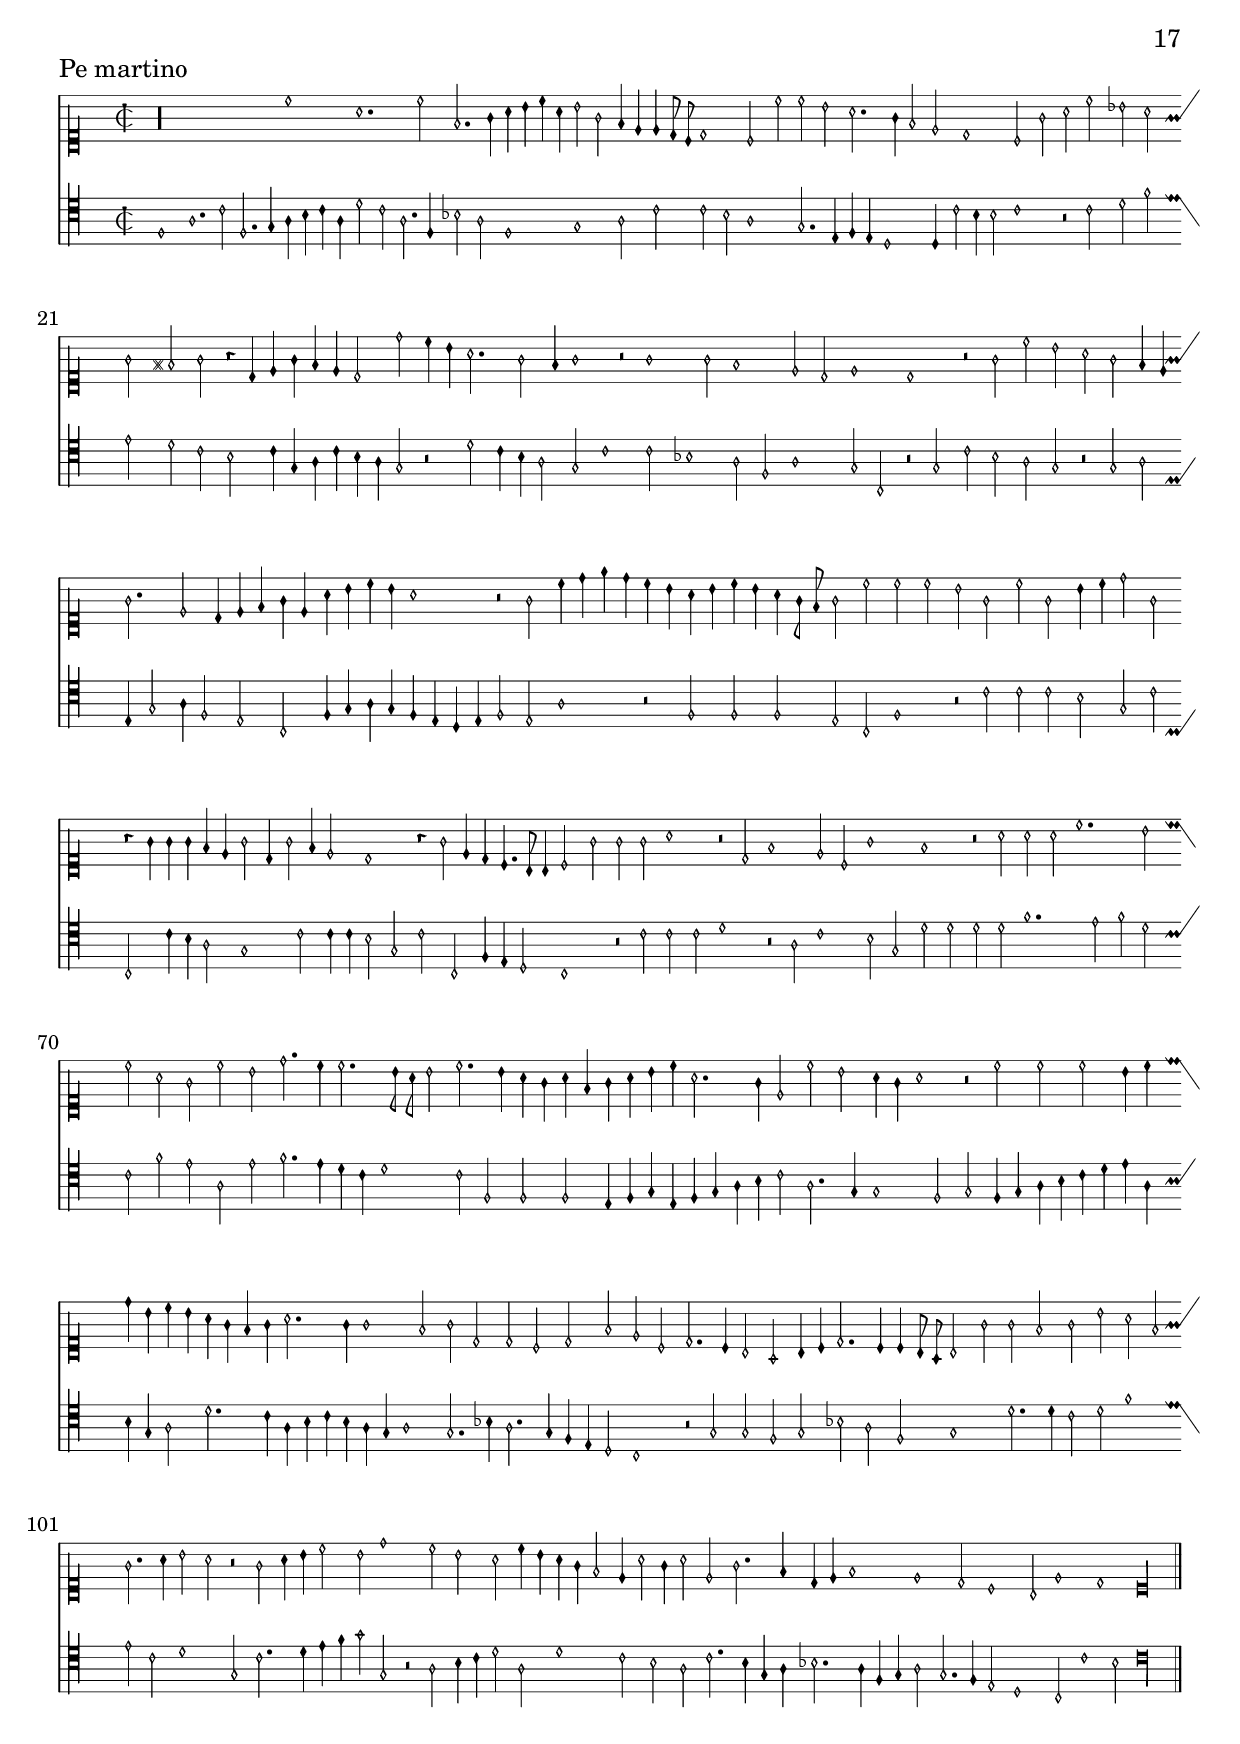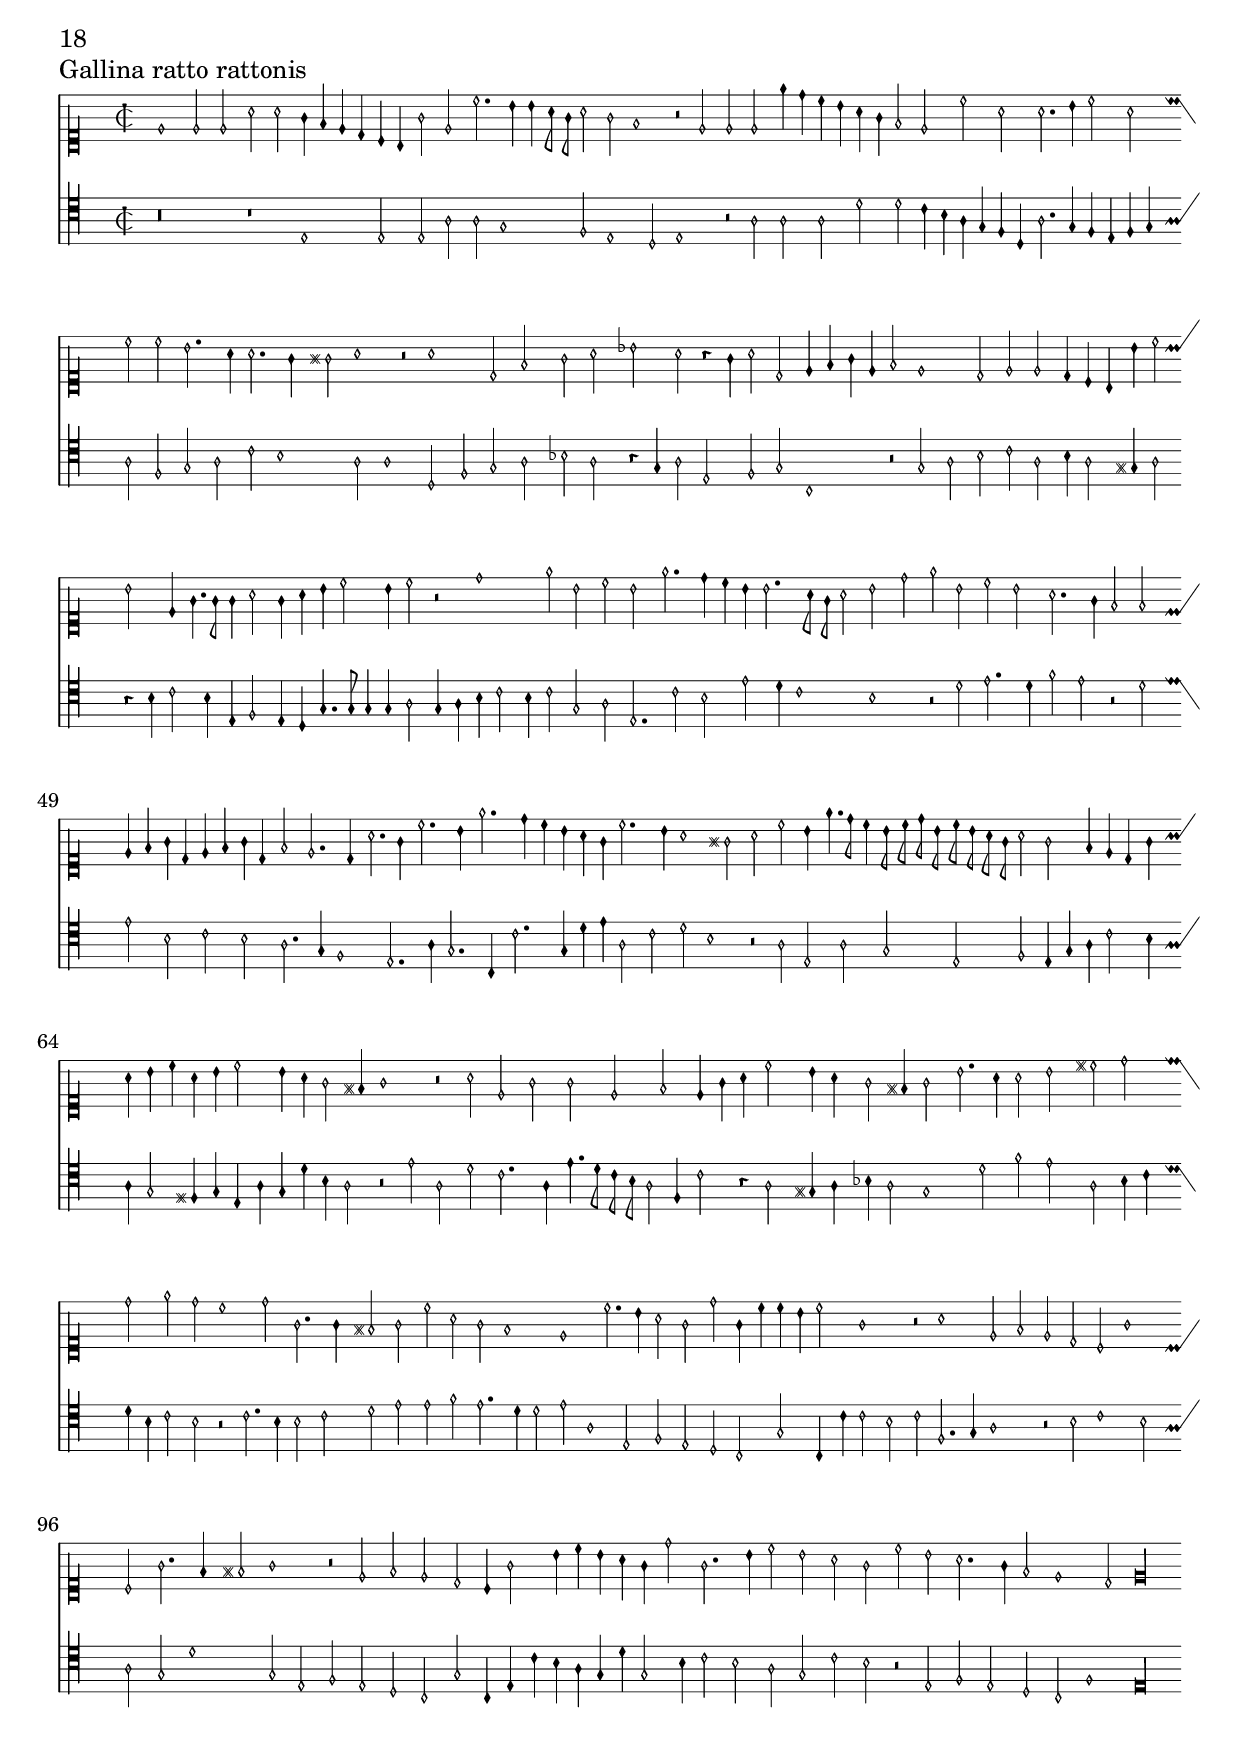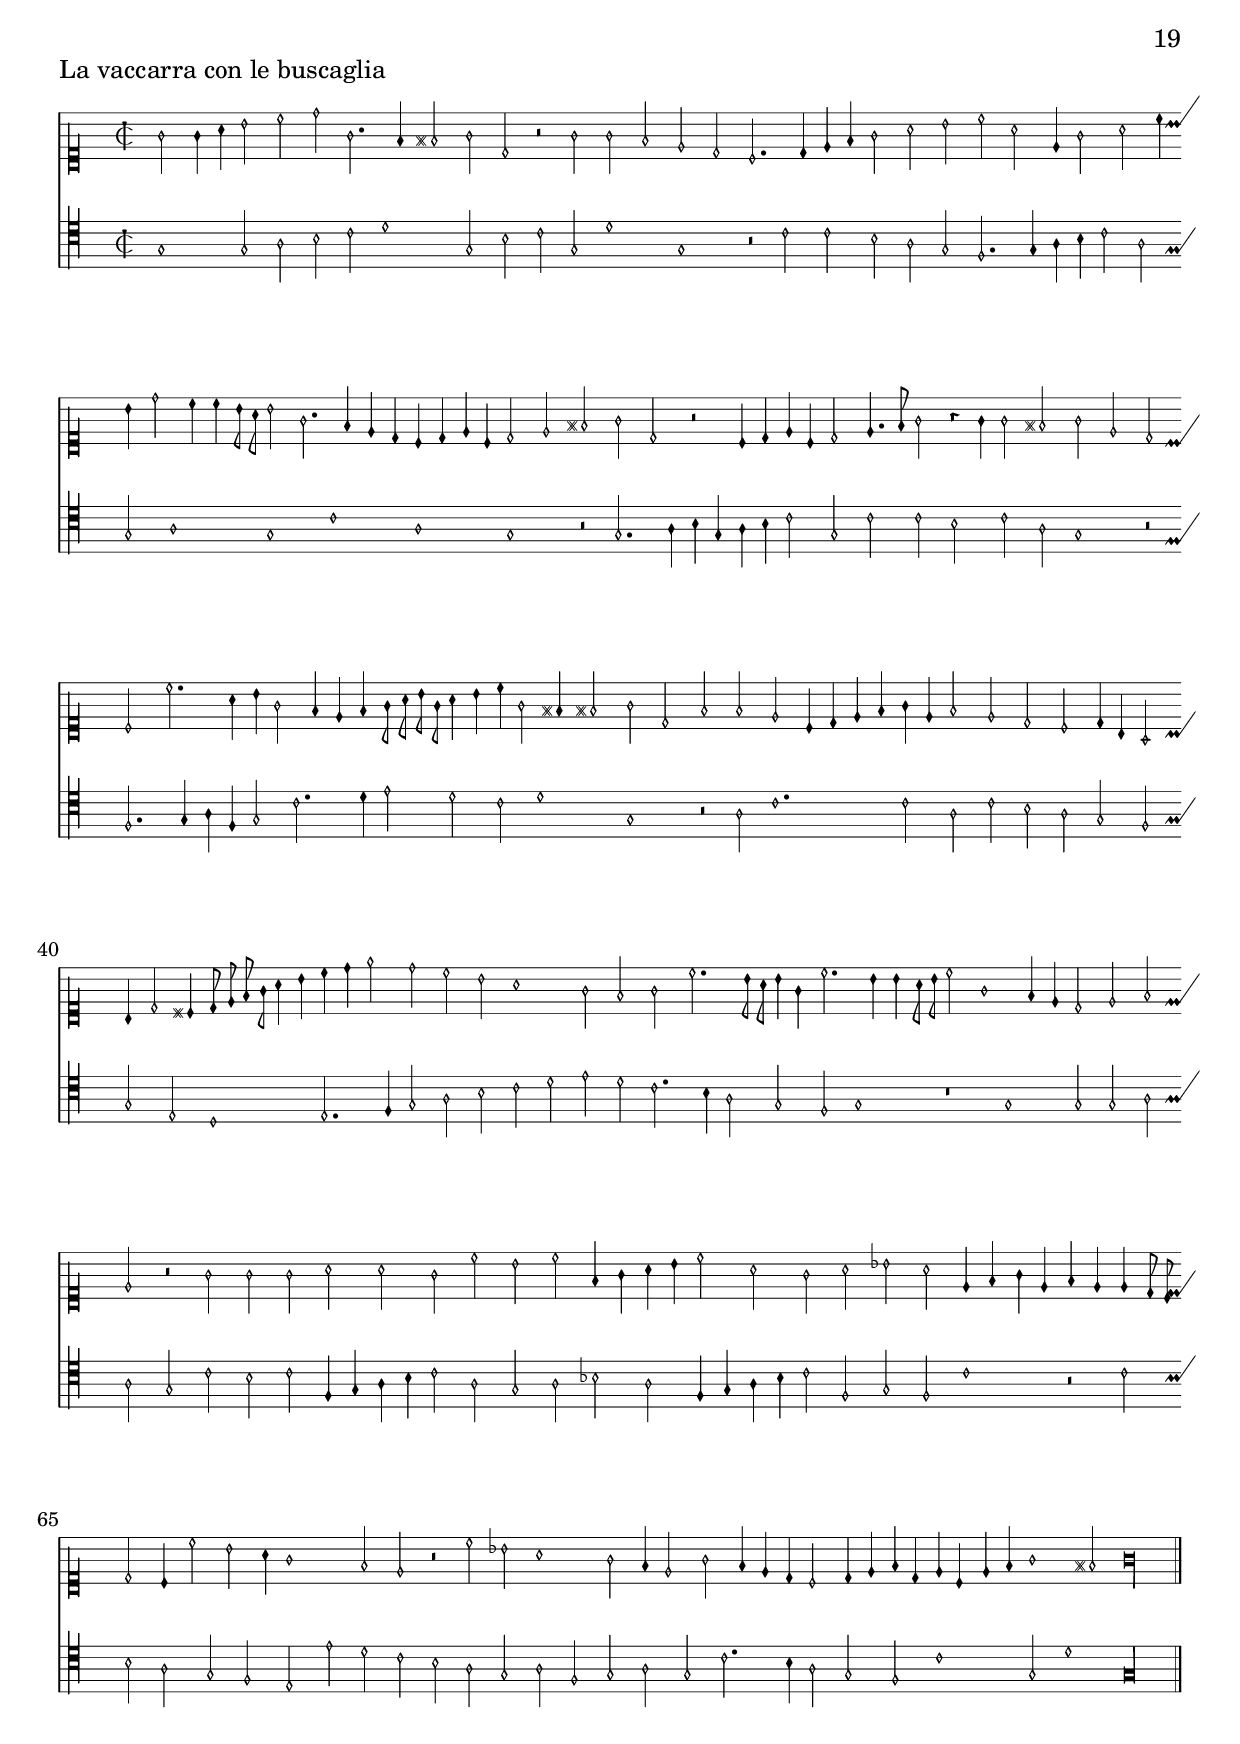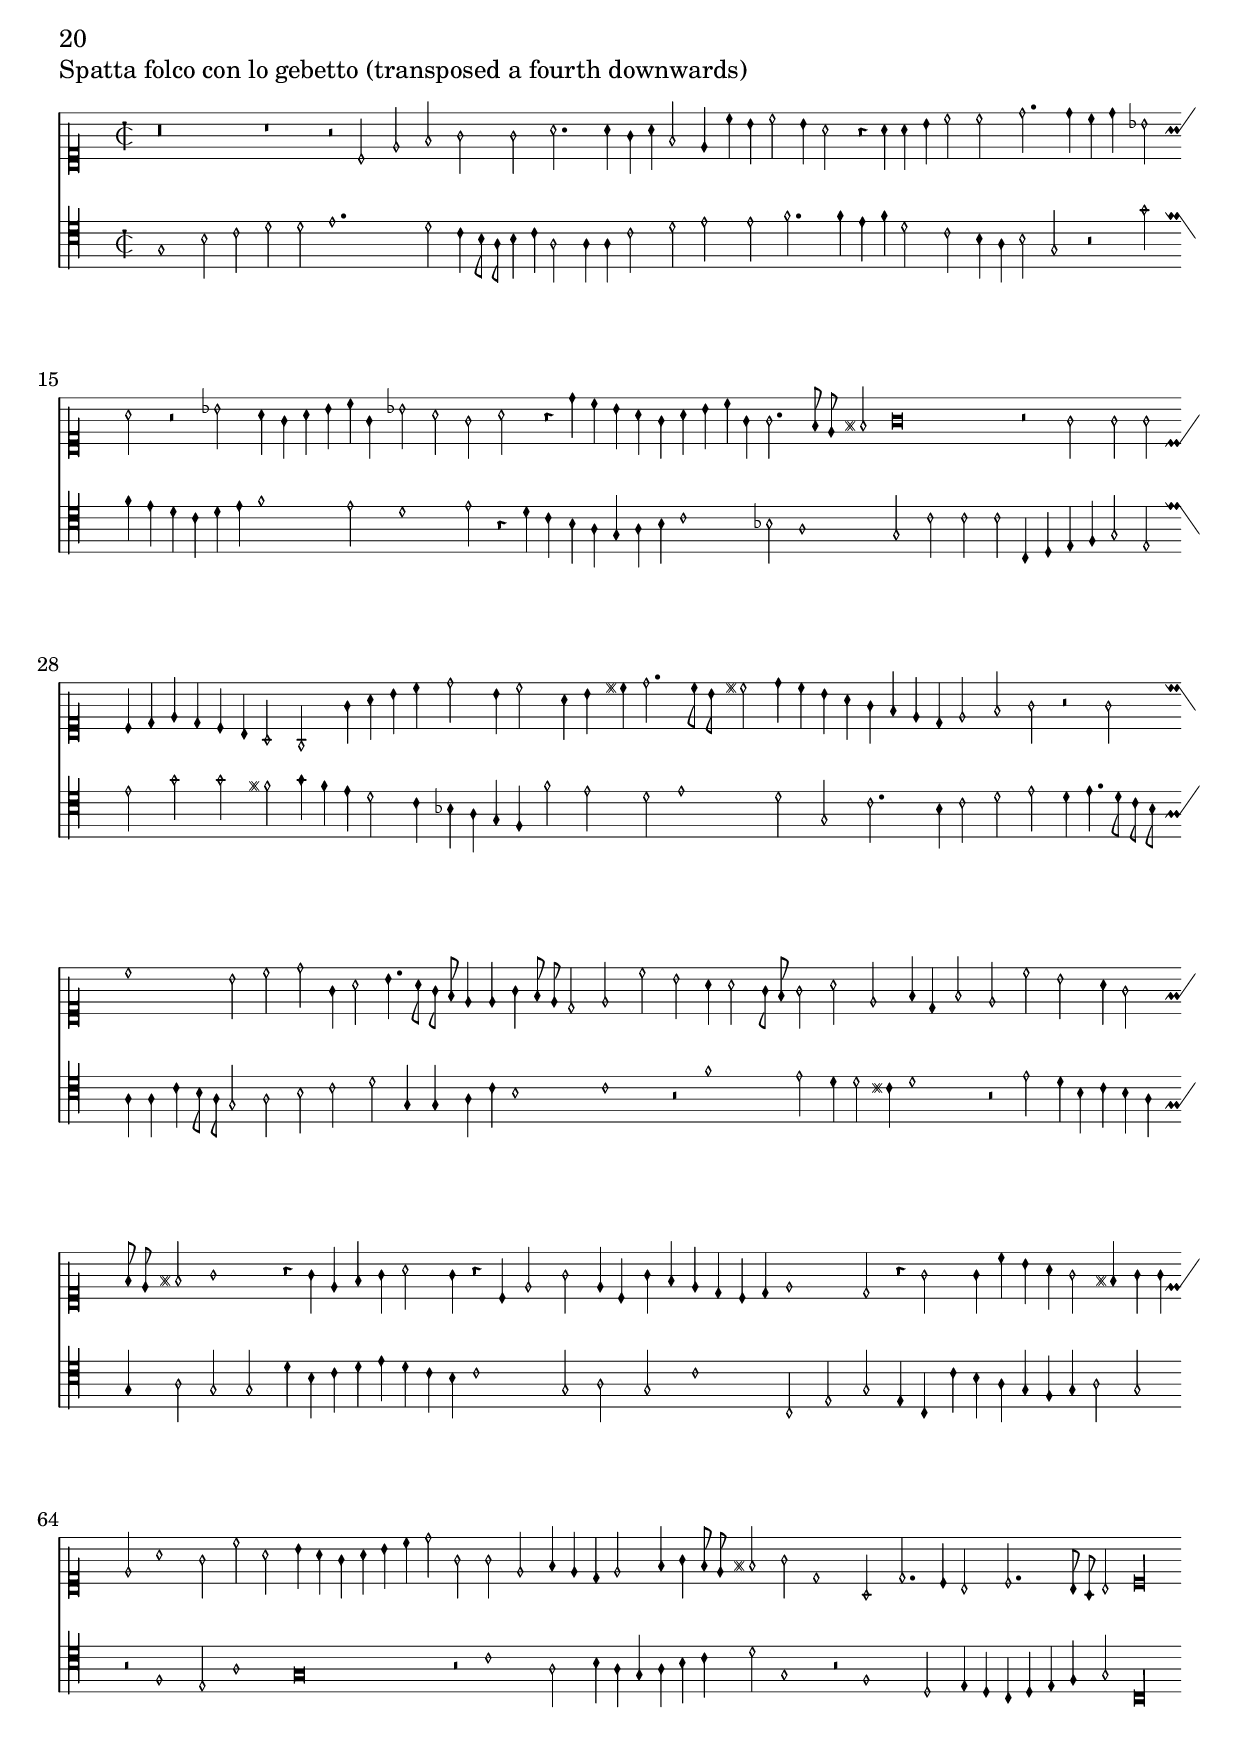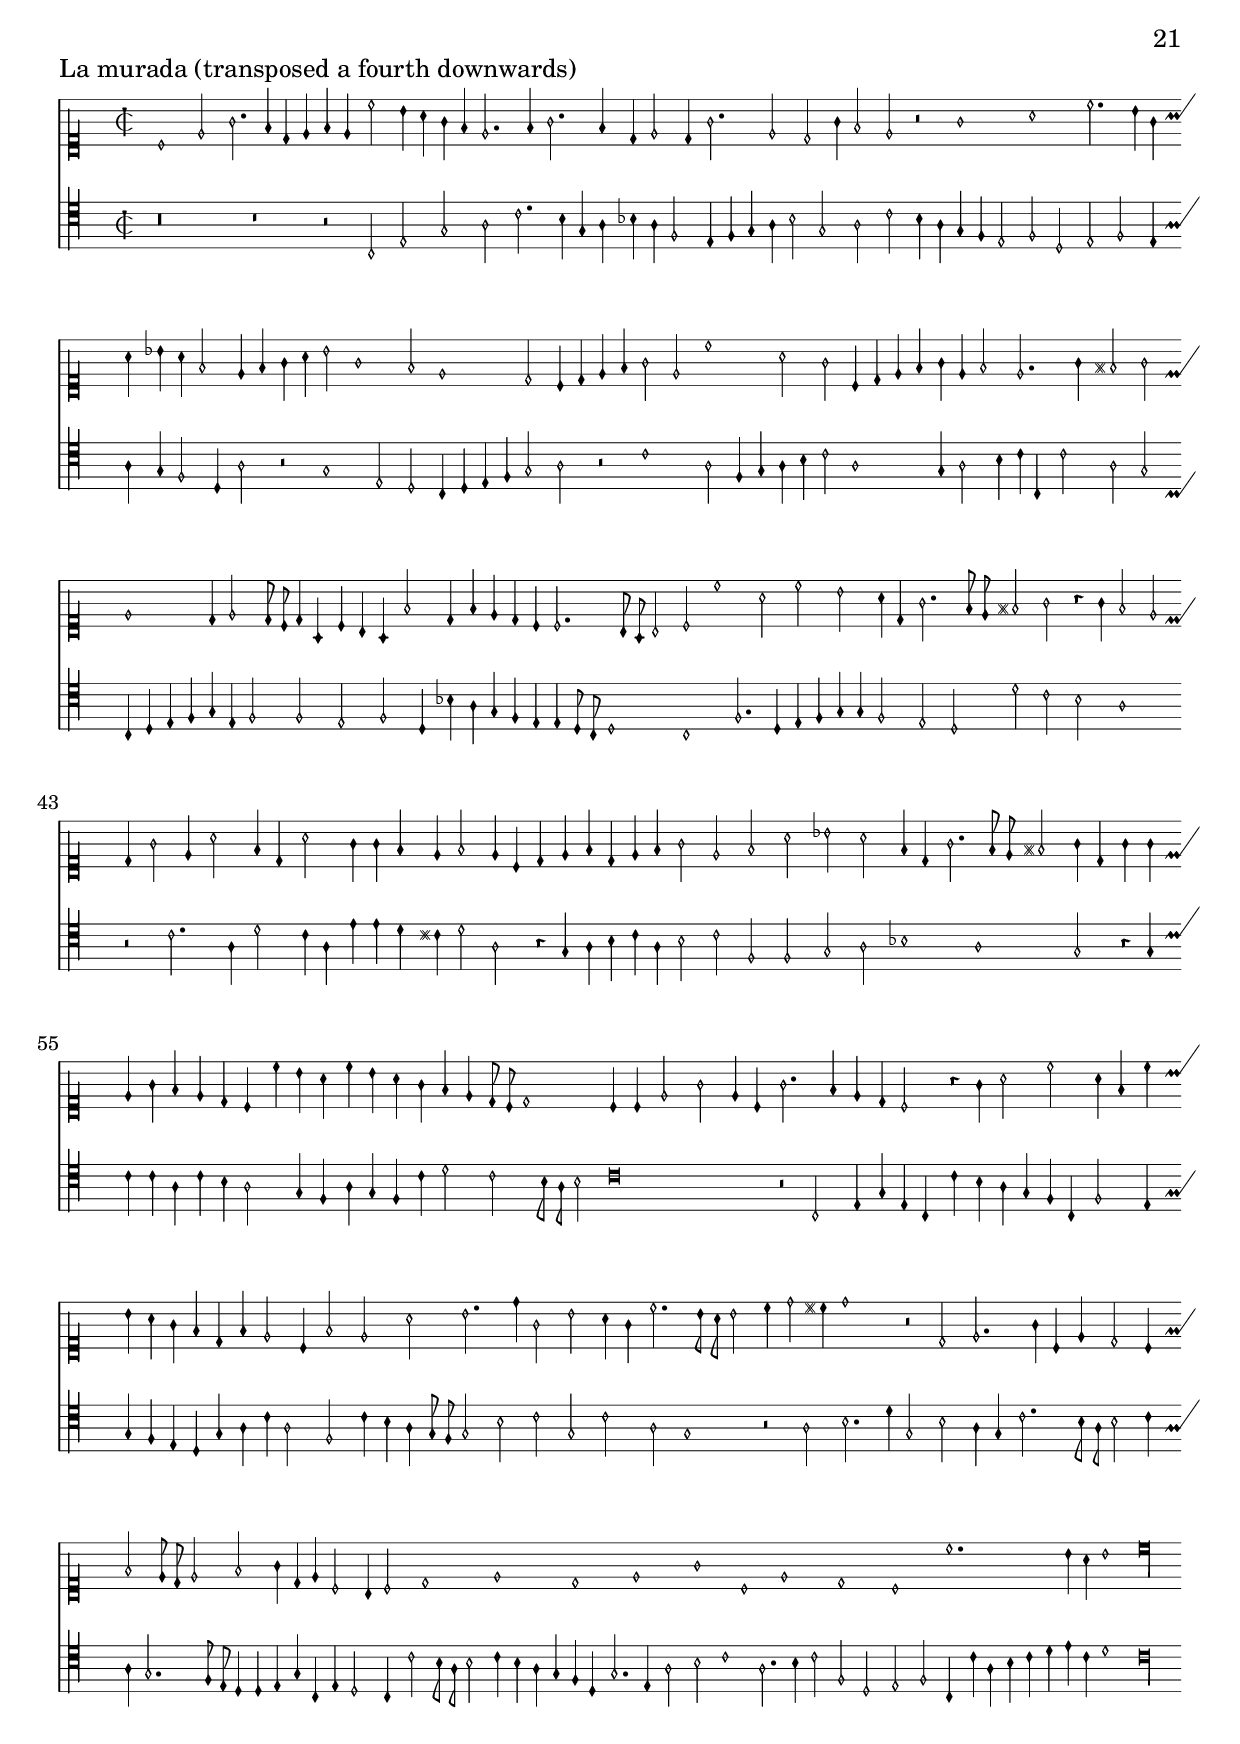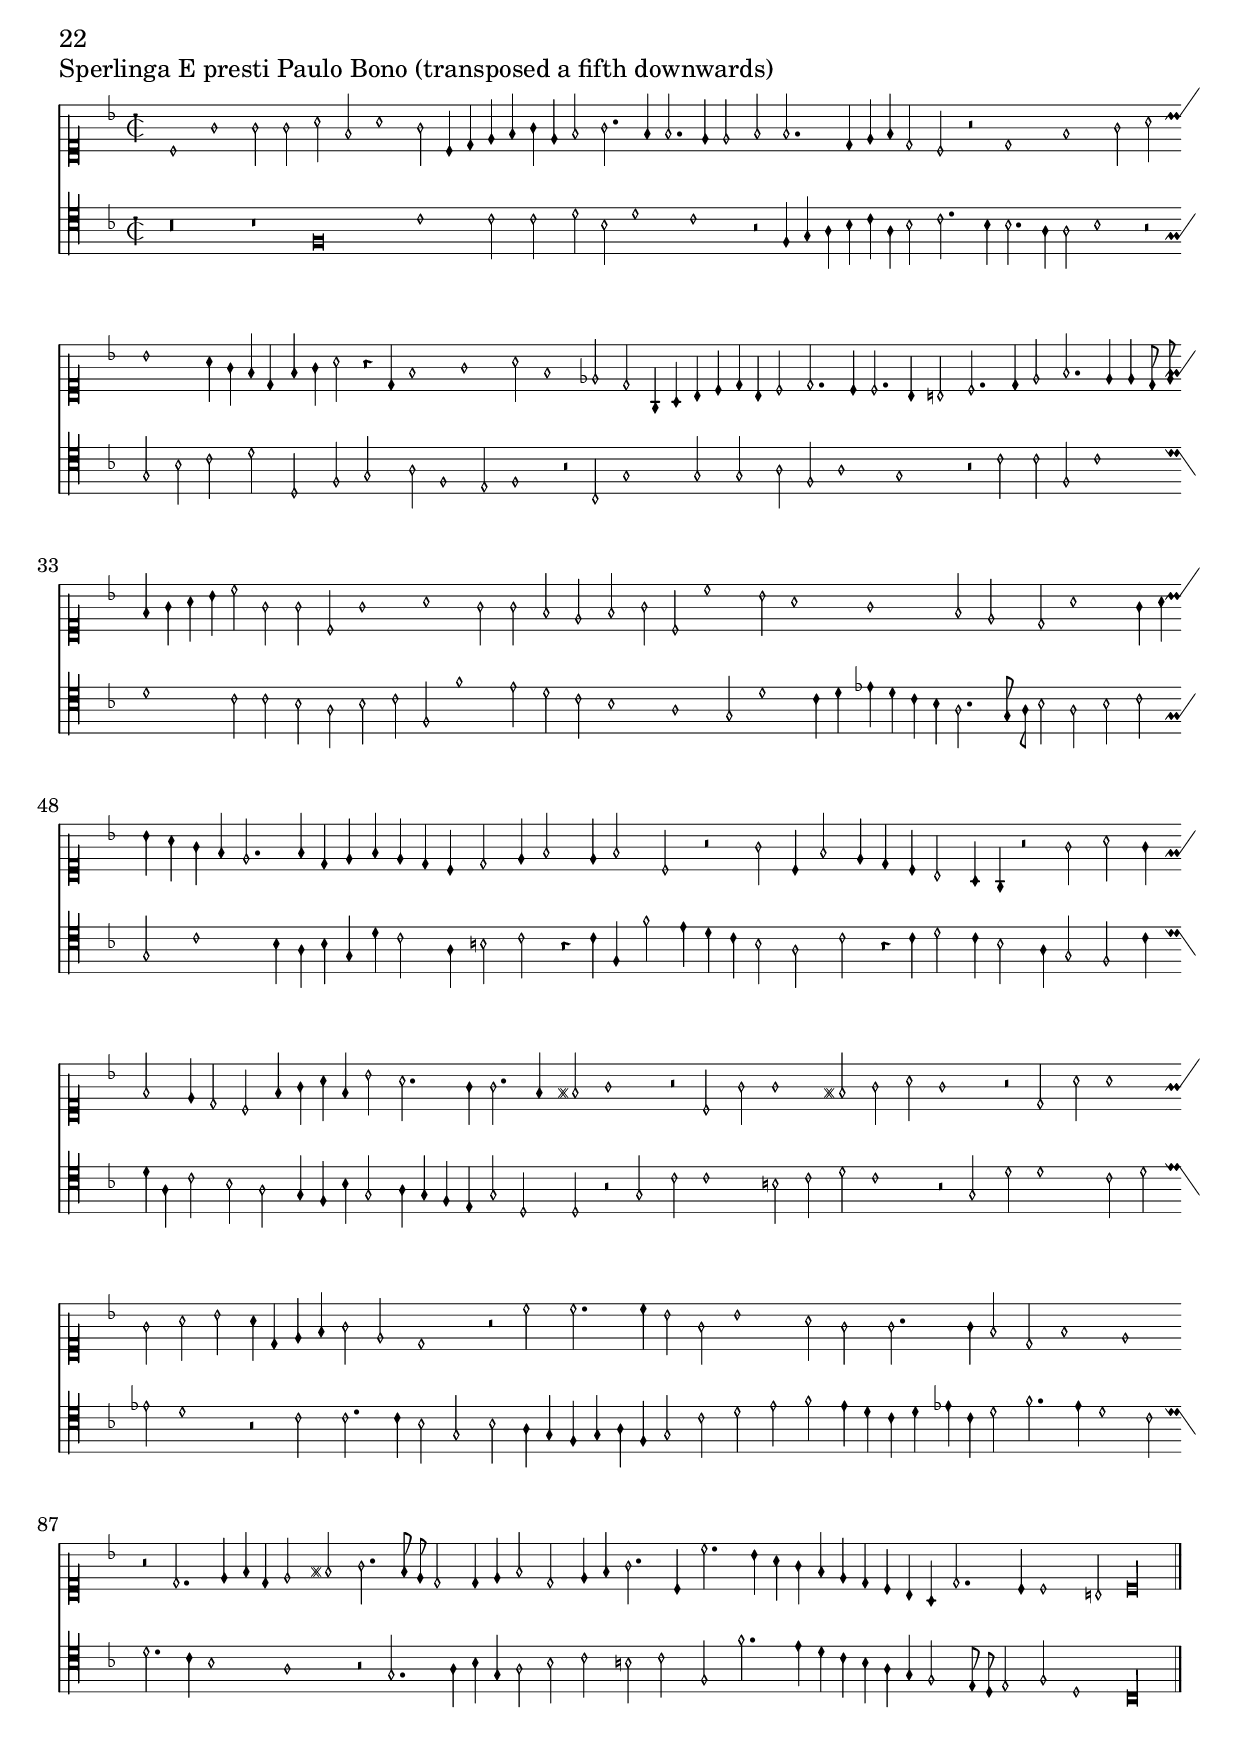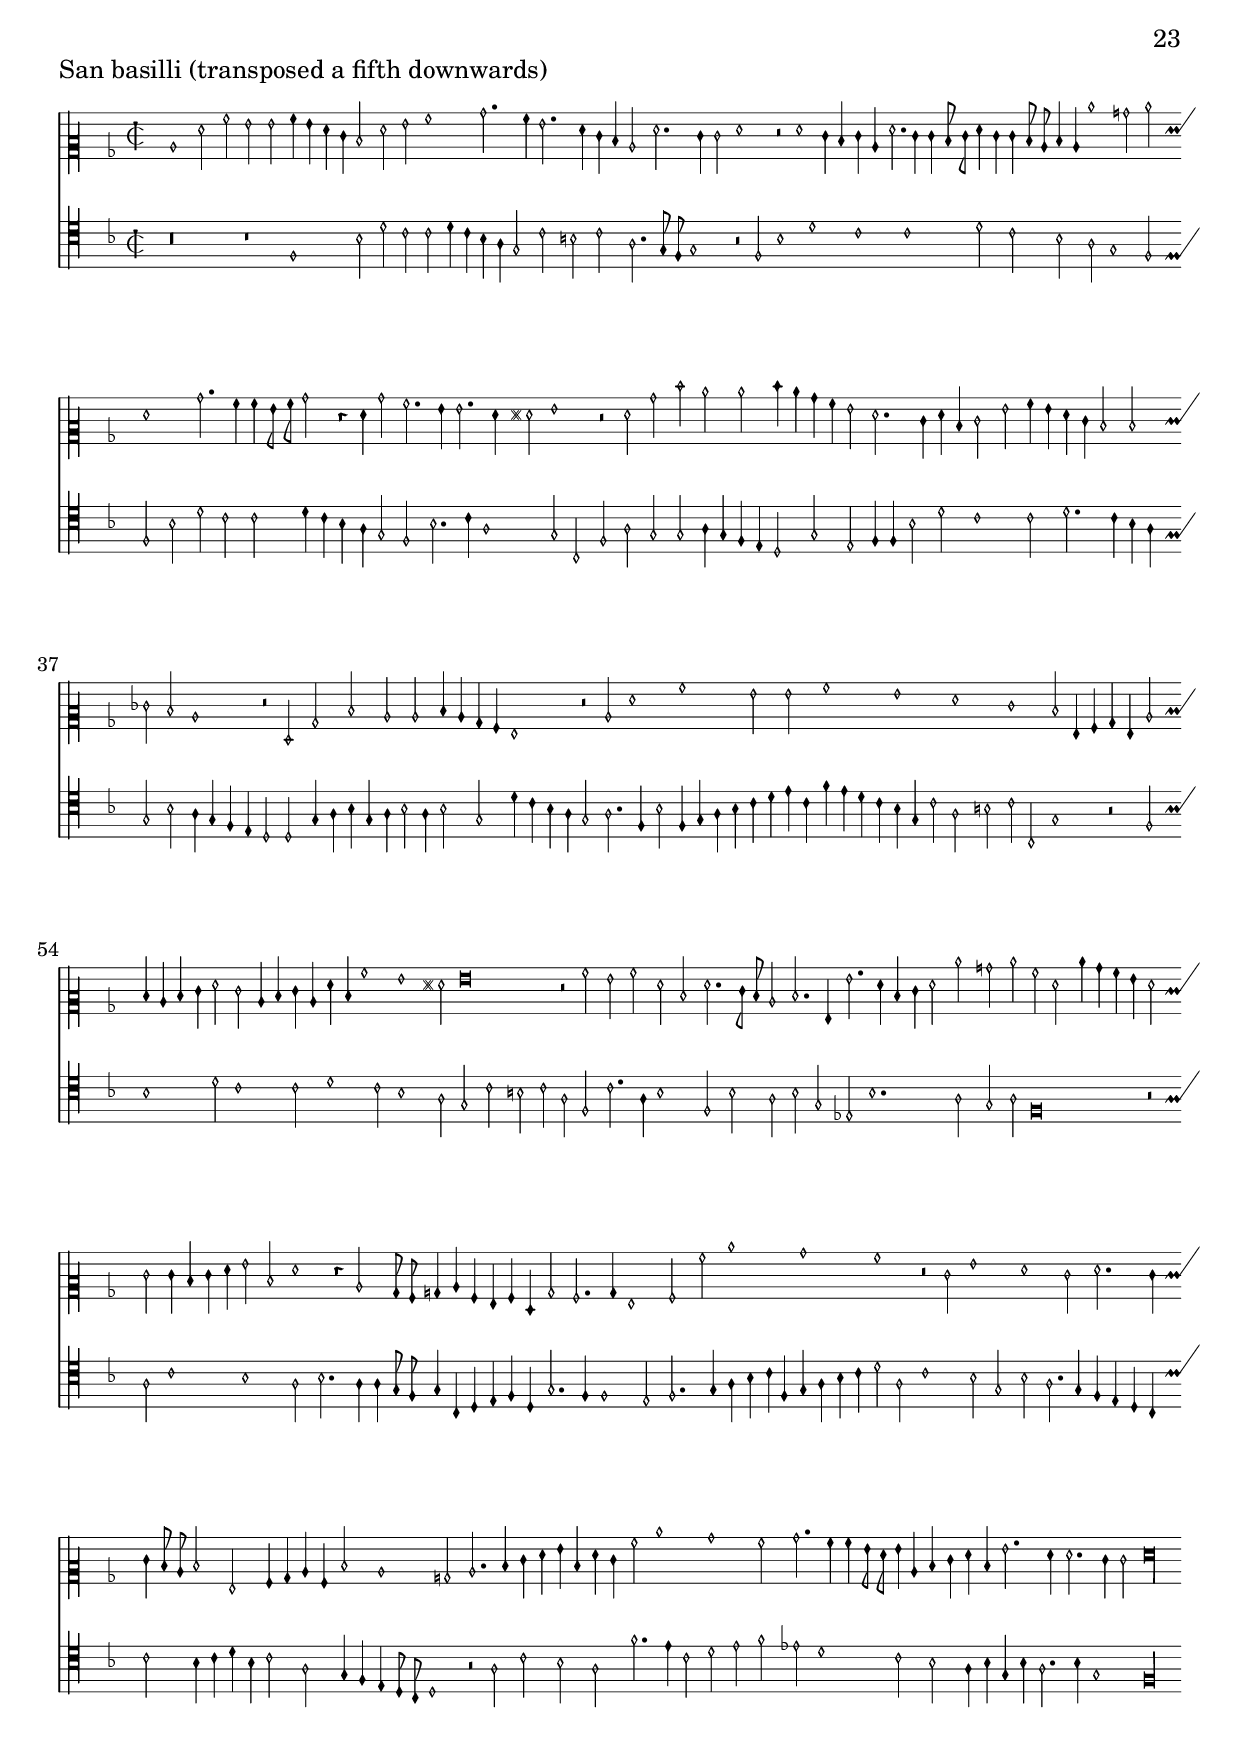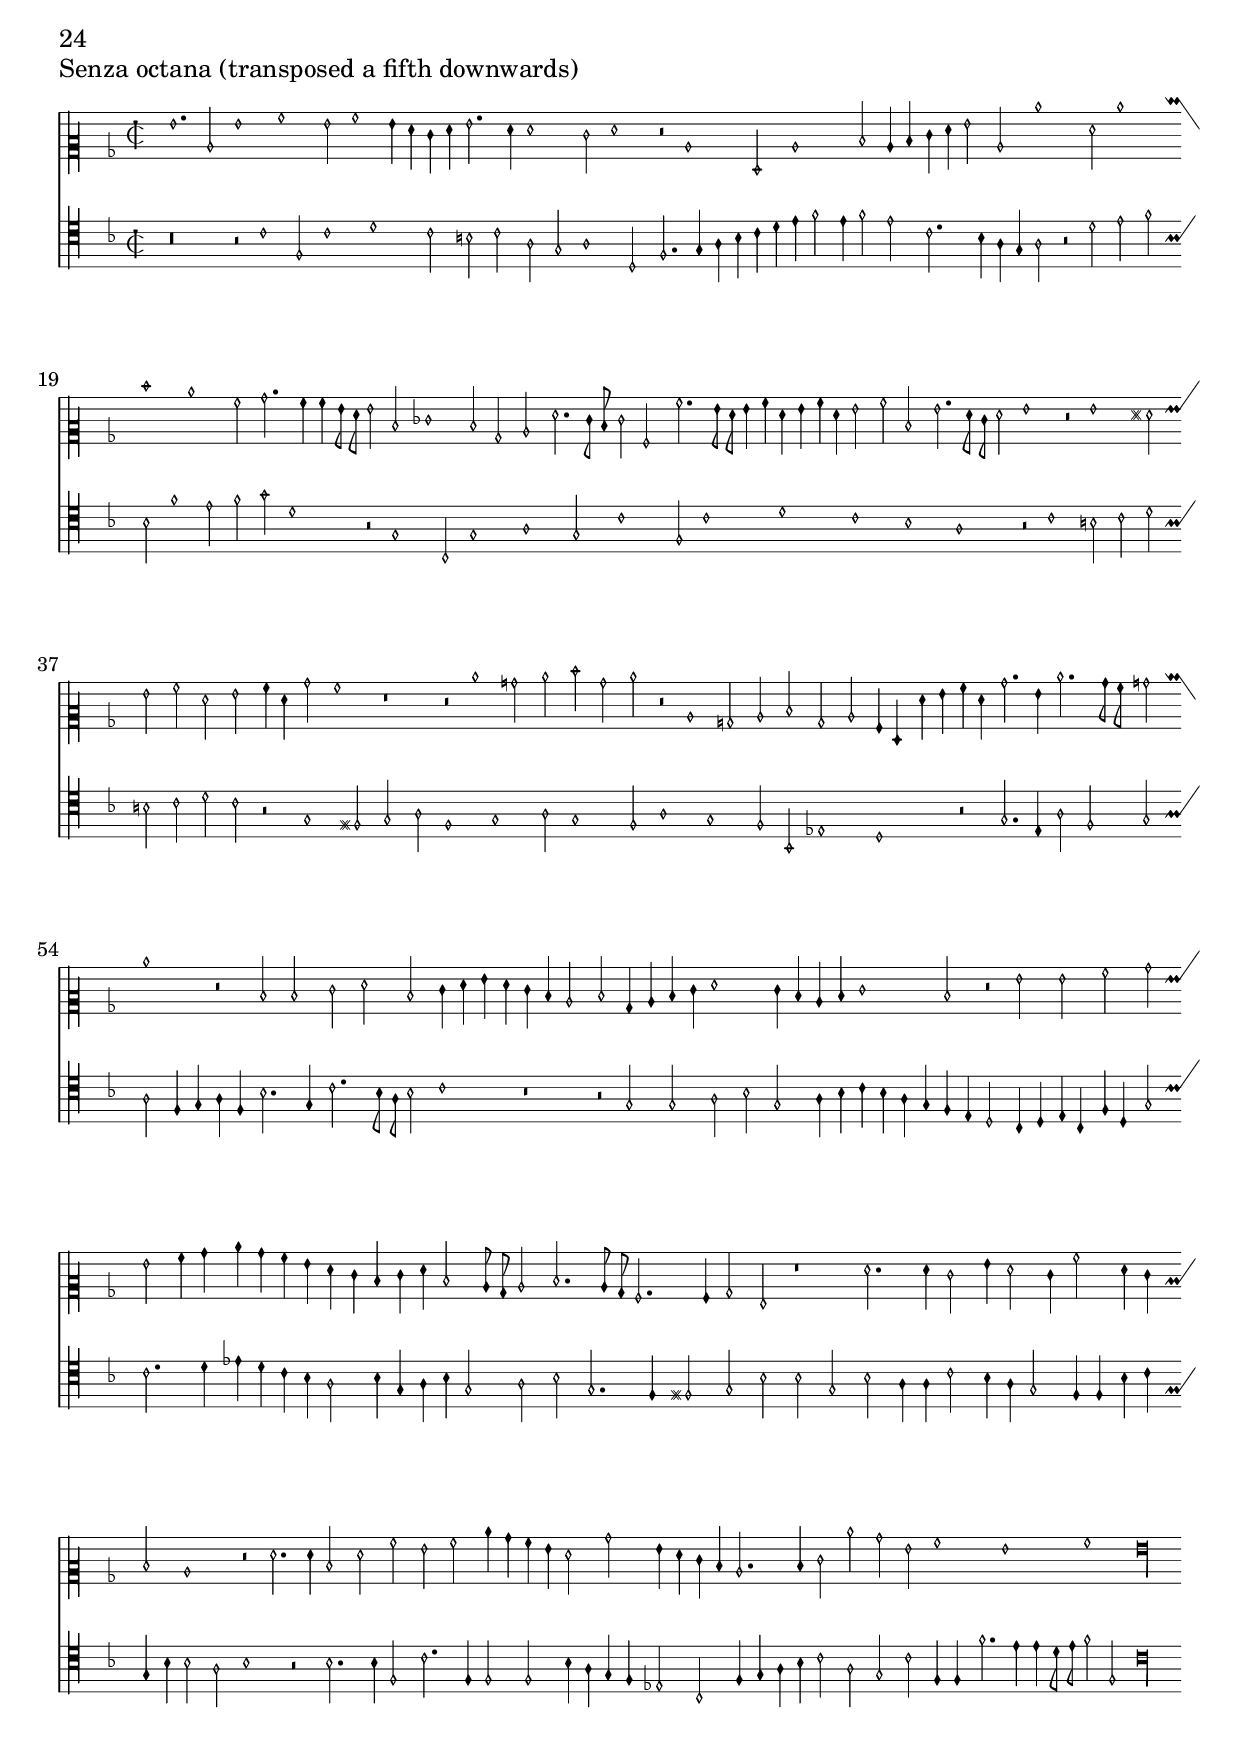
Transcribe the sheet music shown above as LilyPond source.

\version "2.8.8"

#(set-global-staff-size 22)

\paper {
	#(set-paper-size "a4")
	ragged-last-bottom = ##f
	print-page-number = ##t
	page-top-space = 0\mm
	after-title-space = 2\mm
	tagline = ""
      }

\header { 
	composer =    "Pietro Vinci"
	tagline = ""
	}

\score {
	<<
 \new MensuralStaff
     \relative c'' {
	\override Staff.VerticalAxisGroup #'minimum-Y-extent = ##f
	\clef "petrucci-c1"
	\key f \major
	\time 2/2
	                   
	 r\breve d,1. g2 | f1. d2 g a bes g |   % 3
	d'2. c4 bes2 a2. g4 g1 fis!2 | r g1 c2 bes a d,2. e4 |   % 5
	f2 d a'4 a f2 d bes' g bes2. g4 c2 bes a2. bes4 c1 g2 |   % 7
	r a f d bes' a bes1 | a r2 d bes g es'! d |   % 9
	e2. d4 c2 bes2. a4 a2 bes1 | d2 bes c d bes g a bes |   % 11
	g2. f8 e d1 r2 f1 d2 | e f c2. bes8 a g1 r2 d'2.   % 13
	e4 f d e2 f bes,4 g g'2. a4 bes g | 
	a2 c f,4 d d'1 cis!2 d c |   % 15
	f, bes a1 g2 bes a g | a bes c4 f,2 e8 d e4 f g e a2. bes4 |   % 17
	c f, g a bes2 a d, f2. e4 e2 | f4 c' bes a2 g f4 g2 d r c |   % 19
	d e f e d bes'1 a2 | bes1 a2 g bes4 a a g8 f g1 |   % 21
	f2. g4 a1 r2 a e4 g2 a4 | f2 e c'2. g4 bes c a2 g4 d f2.  % 23
	e4 d1 c2 d2. e4 f1. g2 r bes1 a2 g f |   % 25
	es! d es!1 d c2 c'2. bes4 a g f e f2 e d c c' |   % 27
	bes a g a2. g4 g2. f4 fis!2 | g\longa  
 }
 \new MensuralStaff
     \relative c' {
	\override Staff.VerticalAxisGroup #'minimum-Y-extent = ##f
	\clef "petrucci-c4"
	\key f \major
	\time 2/2
	                   	                   
	g1. c2 bes g d e | f d d'4 e f d es!2 d r4 g, c2 |   % 3
	bes g g a bes g d'1 | es!2. d4 c bes a2 g c bes g |   % 5
	d'1 r2 d bes g es'! d | e e d1 r2 a f d |   % 7
	bes' a bes2. a4 g2 f g4 a bes c | 
	d e f d e2 fis! g4 f es! d c2 bes |   % 9
	c es!2. c4 d e c2. bes8 a g2 bes1 g2 a bes g2. f8 e d1 |   % 11
	r2 g2. a4 bes g a2 bes4 c d e f d | 
	g2 f1 es!2. d4 d2. c4 bes a |   % 13
	bes1 a g2 r c d4 e | f d e f2 bes,4 g a bes g a2 bes es,! |   % 15
	d g1 fis!2 g1 r2 bes | a g a bes c1 r2 f, |   % 17
	e4 d e f g2 f bes4 c d bes c1 | r4 f, g a bes2 a g bes1 a2 |   % 19
	bes g f c' bes g f c' | d e f e d f1 e2 |   % 21
	f d2. a4 c d bes2 a4 f c' b! c f,4. 
	g8 a bes c2 a f'4 es!2 c4 d2 g, d |   % 23
	f g es!1 d2 f'2. e4 d c | bes a bes2 a g f f' es! d |   % 25
	c d2. c4 c2. bes4 b!2 c1 | f2. e4 d c bes d c2 f1 e2 |   % 27
	d c bes a bes1 a | g\longa
}
 >>

\header { piece = "La marencha"}
\layout {
	indent = 0.0 \mm
  \context  {
     \Score \override SpacingSpanner #'spacing-increment = #0.3
         }}
}

\score {
	<<
 \new MensuralStaff
     \relative c'' {
	\override Staff.VerticalAxisGroup #'minimum-Y-extent = ##f
	\clef "petrucci-c1"
	\key f \major
	\time 2/2
	                   
	r\longa | d,1 f2. g4 a2 a d, f |   % 3
	g bes a bes g c4 a c2. bes4 | a g f d f2 g a a d, bes'2.  % 5
	c4 d2 d a bes4 d4. c8 bes a g4 c4. bes8 a4 | 
	g c4. bes8 a g f2 r4 g bes2. c4 d2 d |   % 7
	d, f g c b! c a a2. g8 f g2 a1 g2 c1 b!2 |   % 9
	c4 bes8 a g4 a bes a4. g8 a bes c1 r | 
	a2. g4 e f g2 a d, f2. g4 |   % 11
	a2 a d, f g bes a bes2. a4 g2. f4 d e f g a2 bes1 |   % 13
	g4 c2 bes a g4 g1 r4 d'2 c4 | d e f2 bes,1 r2 d cis! d |   % 15
	e f a, a4. g8 a4 b! c2 bes1 | a2 g f g a bes a d,1  % 17
	c2 d e f4 g a bes c2 a | r bes bes2. a8 g bes2 a g d' |   % 19
	g,4 a bes g a2 b! c g r4 d e f | 
	g f es! d e2 d2. c8 bes c2 d f |   % 21
	f2. e8 d f2 e d r4 a'2 g4 a2 | d, e fis! g r d'1 c2 |   % 23
	d g, a b! c f,4 g a bes c2 | 
	g bes4 a d2. c4 bes g c bes a g f d |   % 25
	bes' a g f e d g1 f2 g\longa \bar "|."  
}
 \new MensuralStaff
     \relative c {
	\override Staff.VerticalAxisGroup #'minimum-Y-extent = ##f
	\clef "petrucci-c4"
	\key f \major
	\time 2/2
	                   	                   
	d1 f2. g4 a2 a d, f | g bes a bes c a bes4. c8 d4 d |   % 3
	g,2 r4 d f2 g1 a a2 | d, d4 bes'2 a4 bes c f,1 r2 g |   % 5
	bes2. c4 d2 d g, bes c f | e f d c r4 g bes2. c4 d e |   % 7
	f2 d r4 c4. bes8 a4 g g' e f4. e8 d4 cis! d | 
	bes1 r2 a c2. d4 eis!2 eis |   % 9
	a, c d f e f1 d2. c4 a bes c d e2 f2. e4 d c bes2 |   % 11
	f4 d f2 g a4 d, e f g8 a bes g d'1 | 
	r2 g, bes2. c4 d2 d g, bes |   % 13
	c e d e2. d4 c2. bes4 g a | bes c d2 r g, fis! g a bes4 d2   % 15
	c4 d e f2 d,1 c2 d e | 
	f4. e16 d e4 g a bes4. g8 c4. a8 d4. c8 d e f2. e8 d |   % 17
	f2 e4 a, bes2 a4 g d'2 f f2. e8 d | 
	f2 es! d g, d'4 e f d e2 fis!4 g2  % 19
	f4 es!2 d2. g,4 a bes c2. bes4 a d, | e f g1 f2 es!1 d |   % 21
	r2 d'1 cis!2 d d, e fis! | g4 d'2 cis!4 d2 g, a b! c es! |   % 23
	d c2. bes4 g2 a d1 c d g, a bes   % 25
	c2. bes4 g bes a1 g\longa \bar "|."
}
 >>

\header { piece = "Lo Canalotto" breakbefore = ##t }
\layout {
	indent = 0.0 \mm
  \context  {
     \Score \override SpacingSpanner #'spacing-increment = #0.3
         }}
}

\score {
	<<
 \new MensuralStaff
     \relative c'' {
	\override Staff.VerticalAxisGroup #'minimum-Y-extent = ##f
	\clef "petrucci-c1"
	\key f \major
	\time 2/2
	                   
	r2 d, f g a4 g8 a bes1 a2 f g a d,8 e f d e f g2 f4 g2 d4 e
	 f g a bes c a bes c d bes a2 r4 g a bes c f, g a bes a2 g8 
	 f g2 bes bes bes a4 g8 a g2. f8 e f2 r g e4 f2 d4 r d bes2 
	 cis!4 a2 a'4 bes a2 g4 a e f g a g2 f4 g a bes2 c bes1 a4 
	 g bes1 a2 g4 a2 g4 a d, f1 r2 d c2. d4 es!1 d2 c f g r f2. 
	 g4 a2 bes a4 f g a bes c f, bes2 g4 a f bes2. a8 g a2 bes 
	 bes a4 g8 f g2. f4 f2. e4 e2 f1 r2 c' bes a4 g a2 g r4 d e8 
	 f g e f4 e d2 f2. e4 d2 c1 bes4 c d f4. e8 d2 c4 c2 d r4 a' 
	 f2 bes4 a g2 f r d' bes es! d c bes r4 a f2 bes a g f bes a 
	 bes c2. bes4 a g g1 f2 g2. a4 bes2 a r bes a bes c2. bes4 a 
	 g g2. f4 fis!2 g\longa \bar "|."  
}
 \new MensuralStaff
     \relative c' {
	\override Staff.VerticalAxisGroup #'minimum-Y-extent = ##f
	\clef "petrucci-c4"
	\key f \major
	\time 2/2
	                        
	r\breve r2 g bes c d4 c8 d es!2 d bes c d g,4 a bes c d e f d 
	e f g1 f2 g r4 g, a bes2 a4 g f es!2 es'! es es d4 c8 d c4 bes 
	a g a1 g2 r4 c2 a4 bes2 g r4 g e f d2 g4 f bes2 a d4 c f bes, 
	c d g,2 d' c d es!1. d2 c bes4 a bes c f, bes2 a8 g a2 bes1 
	r2 a g a bes a d,4 d' c d es!2 d4 c bes2 r4 f g2 a bes4 f g 
	a bes2 es! d c4 bes c1 bes r2 bes a g4 f g1 f2 f' e2. d8 c d2 
	c r r4 g a bes c2 a bes2. a4 f2 g e f g2. f4 d2 es!1 d2 d'1 
	bes2 es! d c bes r4 es!2 c4 d bes2 a4 bes c d2 r4 d bes2 f' 
	e d4 c bes g d'2 r4 bes a2 bes c2. bes4 a g a2. g4 g2. f4 
	fis!2 g d'2. c4 d2 es!2. d4 c2 bes a1 g\longa
	\bar "|."
} >>

\header { piece = "Vinci"  breakbefore = ##t }
\layout {
	indent = 0.0 \mm
  \context  {
     \Score \override SpacingSpanner #'spacing-increment = #0.5
         }}
}

\score {
	<<
 \new MensuralStaff
     \relative c'' {
	\override Staff.VerticalAxisGroup #'minimum-Y-extent = ##f
	\clef "petrucci-c1"
	\key f \major
	\time 2/2
	                   
	r\breve r1 r2 d, | f1 e2 f g a2. g4 e f |   % 3
	g2 a bes4 g c2. bes4 a g f2 d | a'1 r2 d,1 bes'2 a2. bes4 |   % 5
	c2 a bes1 r4 d, f2 e f | g1 r2 a1 c2 b! c |   % 7
	d bes a4 d, f2. g4 a bes c2. a4 | bes2 c f, d f1 e2 f |   % 9
	g1 f e r2 f2. g4 a f g2 a d, e a, a'4 g |   % 11
	f2 d f4 e f2. d4 g2. e4 a1 d,1 g2 f4 d g2 bes1 |   % 13
	a bes c d | g,2. a4 bes1 a r2 g |   % 15
	bes c d es! c d g, c2. bes4 bes2. a4 a2 bes2. a8 g f2 g |   % 17
	c, d g, g'1 f2 g d1 f2 e1 f2 g1 a2 |   % 19
	d,2. e4 f2 d r f d f4. g8 | a4 bes c1 bes2 a c f,4 g a f |   % 21
	g e c'2. bes4 g a bes a a2. g8 f g2 | 
	a c g bes2. a4 g2. f4 es!2 |   % 23
	d g1 f2 g g bes1 | c bes2. a8 g a1 g |   % 25
	r2 d f1 e2 f g1. f4 e f2 g a bes f2. d4 |   % 27
	e f g2. f8 e f2 g\longa \bar "|."  
}
\new MensuralStaff
     \relative c' {
	\override Staff.VerticalAxisGroup #'minimum-Y-extent = ##f
	\clef "petrucci-c4"
	\key f \major
	\time 2/2

	g1. bes2 a bes c d2. c4 a bes c2 d e4 c f2 d c4 a |   % 3
	bes c f, a g c2 bes4 a g d'1 f2. e4 d c bes1 r2 d1 f2 |   % 5
	e f g g,2. bes4 a bes c2 d | bes c d d f e4 f g2 f |   % 7
	bes,4 g d'1 d, f2 e f | g a d,4 d bes'1 a4 bes c2 d |   % 9
	g,4 a bes g a2 bes c4 bes a g f2 d | f1 e2 f g1 f2 d |   % 11
	bes'1 a bes c | d g,2. a4 bes2 es,!1 es'!2 |   % 13
	c d g, g' e f bes,4 g g2 | b! c d es! c d g,1.  % 15
	a2 bes4 g c2. bes4 bes2. a4 a2 | bes2. es!4 d2 c bes g bes1 |   % 17
	a2 bes1 c2 d1 g,4 a bes c | d2 a2. bes4 c2 bes2. g4 c2. a4 |   % 19
	bes2 f' d f2. e4 d c bes1 | f'2 e d1. es!2 d1 |   % 21
	c2 a c2. c4 d c c bes8 a bes1 | a r2 g bes1 c |   % 23
	bes2. a8 g a1 g2 c d es! | c4 a a'2. g4 g2. f4 f2 g g, |   % 25
	bes1 a2 bes c1. bes4 a | bes2 c d g, r g bes a4 bes |   % 27
	c bes a g a1 g\longa \bar "|."
}
 >>
\header { piece = "Castro Ioanni & muxa" breakbefore = ##t  }
\layout {
	indent = 0.0 \mm
  \context  {
     \Score \override SpacingSpanner #'spacing-increment = #0.3
               }}
}

\score {
	<<
 \new MensuralStaff
     \relative c'' {
	\override Staff.VerticalAxisGroup #'minimum-Y-extent = ##f
	\clef "petrucci-c1"
	\key f \major
	\time 2/2
	  
	g2. fis!4 g2 a | f d e g2.
	a4 f2. d4 g2 | c, c'1 b!2 |   % 5
	c d bes g | a1 b!2 c |   % 7
	a1 g2. f4 | g a d,2 e f2.
	d4 g1 fis!2 | g a f d |   % 11
	e c'1 b!2 | c d bes g |   % 13
	a d,1 e2. c4 f2. e4 d2.   % 15
	c4 bes a g2 g'1 fis!2 g1 |   % 17
	a f | d e |   % 19
	r2 f1 e2 | f g es! c |   % 21
	d1 a' | r2 g1 fis!2 |   % 23
	g a f4 d e c'2 a4 bes2. g2 a4.   % 25
	g8 f e d4 e f d g2 | f d f e |   % 27
	d a'4 bes c a bes2. a4 g2. f8 e fis!2 |   % 29
	g c1 a2 | bes1 a2 r4 c |   % 31
	a2 bes2. g4 c2 | f, d es!2. es4 |   % 33
	d2 a' b! c | d1 g,2 d'1   % 35
	c2 bes a | r4 g2 f4 g a bes2 |   % 37
	a4 bes2 g4 a bes c1 d2. c4 bes2.   % 39
	a8 g a2 bes g | a1 r2 a |   % 41
	a a g e | g4 g f d a'2 r4 a |   % 43
	c2. g4 bes2 a | r4 d, e c c'2. c4 |   % 45
	c2 bes a4 g2 f d4 e f d2 c4 g' |   % 47
	f2 e d c | r c'1 bes2 |   % 49
	a g1 fis!2 | g\longa \bar "|."  
}
 \new MensuralStaff
     \relative c' {
	\override Staff.VerticalAxisGroup #'minimum-Y-extent = ##f
	\clef "petrucci-c4"
	\key f \major
	\time 2/2
	                   
	r\breve | r1 c2. b!4 |   % 3
	c2 d bes g | a1 g |   % 5
	f r2 g1 fis!2 g a |   % 7
	f d e c'1 b!2 c d |   % 9
	bes g a1 | g2 f bes2. d4 |   % 11
	c d es!2 d1 | r g, |   % 13
	fis! g | a f |   % 15
	d e | c'4 bes8 c d2 bes g |   % 17
	d' a1 bes2. g4 d'2. c4 cis!2 |   % 19
	d2. c4 bes a c2 | bes g r c1   % 21
	b!2 c d | bes g a1 |   % 23
	r2 f1 e2 | f g es! c |   % 25
	d bes'1 g2 | bes1 a |   % 27
	r2 f'1 d2 | es!1 d |   % 29
	c4 bes a g f2 f' | d e f f,1  % 31
	d2 es!1 d2 r4 bes'4 g2 a |   % 33
	bes4 a a g8 f g2 a | bes r4 d e2 f |   % 35
	g c, g' f | es! d r4 d2 bes4 |   % 37
	c d es!2 d c | e4 f2 d4 e f g2 |   % 39
	f f2. e8 d e2 | f d d d |   % 41
	c a c r4 c | bes a d2 r4 d f2.  % 43
	c4 es!2 d4 g, a2 | f c'1 f2 |   % 45
	f4 e d2. b!4 c d | bes2 a bes4 g a bes |   % 47
	a2 r4 c bes2 a | g f r g' |   % 49
	f e d1 | r2 c1 bes4. a8 |   % 51
	g\longa \bar "|." 
}
 >>
\header { piece = "Fontana di chiazza"
	 breakbefore = ##t  }
\layout {
	indent = 0.0 \mm
  \context  {
     \Score \override SpacingSpanner #'spacing-increment = #0.5
               }}
}

\score {
	<<
 \new MensuralStaff
     \relative c' {
	\override Staff.VerticalAxisGroup #'minimum-Y-extent = ##f
	\clef "petrucci-c3"
	\key f \major
	\time 2/2
	                   	                   
	g4 a bes c d2 es! c d g, bes | a d2. e4 f2 g e f4 d g1  % 3
	fis!2 g2. f8 e d4 e f d g2. a4 | f g2 f8 e d1 r2 d e f |   % 5
	g a1 bes g a d,2. e4 f1 e2 f4 e d c |   % 7
	bes g c2. bes4 g a bes a d1 g, a1 bes c d2 |   % 9
	es! c d g,1 c bes2 | c1 a b! c |   % 11
	d b! c a2 d1 c2 d bes1 a2 bes g |   % 13
	f1 r2 c'2. bes4 a g f g a2 | d,2. e4 f d g1 f2 g2. a4 |   % 15
	bes2 c a bes2. g4 g'1 f2 | g1 r2 d1 bes2 c a |   % 17
	bes1 a g4 a bes c d2 d | bes4 g c2 a d2. c4 bes a g f bes1  % 19
	a2 bes2. c4 d e f2 bes,1 | g2 a bes c d1 g,4 a bes c |   % 21
	d2. c2 a4 d1 e2. c4 f2. e8 d e2 a, c2. a4 d2. c8 bes c2 |   % 23
	d4 c bes a bes g d'2 es!1 d | c2 bes c a bes1 a |   % 25
	g\longa	\bar "|." 
}
 \new MensuralStaff
     \relative c {
	\override Staff.VerticalAxisGroup #'minimum-Y-extent = ##f
	\clef "petrucci-f"
	\key f \major
	\time 2/2

	g2. a4 bes2 c a bes2. g4 g'1
	fis!2 g d e4 f g a d, bes'2 a8 g |   % 3
	a1 r2 g4 a bes c d2 d c | d4 g, c1 bes2 c g2. a4 d, f2  % 5
	e4 f e d c bes g g'1 c,2. a4 | d2 bes g a bes c d1 |   % 7
	es! c d g, | c2. a4 d2. bes4 es!2. c4 f2 bes, |   % 9
	c es! d c g' e f g | c, f2. e4 d2. g,4 g'2 e f |   % 11
	bes, bes'4 a g f e d e2 f1 d2 | g a bes g f1 r2 bes1  % 13
	a2 g f e f2. e4 d c | bes a bes1 g2 a1 g2 g'1  % 15
	e2 f d es!1 d | c4 d e f g2. a4 bes a g f e2 f |   % 17
	g4 g, g'2. f4 f2 g g,4 a bes c d2 | 
	es! c d g, g'2. f4 es! d c bes |   % 19
	c1 bes2 g4 a bes c d2 g, g'1 f2 g e f4 d bes'1 bes,2.  % 21
	c4 d e f2 bes,4 g g'1 a | g f2 e f d es!1 |   % 23
	d2 g1 f2 g a bes4 a g f | e f g2 e f bes,4 g g'2. f4 fis!2 |   % 25
	g\longa \bar "|."
}
 >>
\header { piece = "Xumo Saulo Con Mastro Ioanni & Mastro Antoni" 
	breakbefore = ##t  }
\layout {
	indent = 0.0 \mm
  \context  {
     \Score \override SpacingSpanner #'spacing-increment = #0.5
               }}
}

\score {
	<<
 \new MensuralStaff
     \relative c {

	\override Staff.VerticalAxisGroup #'minimum-Y-extent = ##f
	\clef "petrucci-c4"
	\key f \major
	\time 2/2

	f1 g bes a2 c | bes a g4 f g a bes2 a r f |   % 3
	g bes a c bes a g4 f f'2. e4 c d es!2 d r4 c bes2 a g4 g' |   % 5
	f e d f2 e4 e d8 c d4 e f2. e8 d e2 | a, c g bes a bes2. c4 d e |   % 7
	f2. e8 d c4 g a bes c2 f,4 g a bes c2. 
	d4 es! c d2 d, f d d'1.  % 9
	c2 g bes a bes2. a4 g f | es!1 d r4 g bes g bes2 a1  % 11
	d2 f d f es!2. d4 d1 c2 d\breve r1 |   % 13
	r2 d, d'4 e f d e2 g f e | d2. d4 e f g d f e g1 f2 |   % 15
	g1 r g,2 bes a c1 b!2 c d e fis! g g, |   % 17
	a g bes a bes c d2. e4 | f2. e4 d2 g, bes a bes c |   % 19
	d2. g,4 a1 g2 bes2. a4 bes c | d1 e2 f r4 bes, bes g c2 f, |   % 21
	f' d es! c d2. bes4 bes g c2 | f, f' d es! c d1 c2 |   % 23
	bes a1 c2. bes4 g2 bes1 | a g2 g'2. f4 d2 f es! |   % 25
	d2. c4 a2 c bes a2. g4 e2 | g2. f8 e d2 g1 fis!2 g\longa 
	\bar "|." }

 \new MensuralStaff
     \relative c {
	\override Staff.VerticalAxisGroup #'minimum-Y-extent = ##f
	\clef "petrucci-f"
	\key f \major
	\time 2/2
	                   	                   	                   
	r\longa | r1 c d f |   % 3
	e2 g f e d4 e f d es! d2 bes4 | f'1 g2 bes a r4 g f2 e |   % 5
	d1 c2 c' bes a g1 | f2. c4 es!2 d r1 g |   % 7
	d2 f e f2. g4 a b! c1 | r2 c, g bes a bes2. c4 d e |   % 9
	f2. c4 es!2 d2. c4 bes a g2 g' | bes g bes a2. g4 g1 f4 e |   % 11
	f2. d4 a'2 bes1 g2 bes1 | a r2 d, g4 a bes g a2 c |   % 13
	bes a g4 g a bes c2. g4 bes a c1 bes2 c g r g bes a |   % 15
	bes c d d, e d f e | f g a\breve g2. e4 |   % 17
	f d es!2 d1 g,2 a g bes1 a2 bes c d1. e2 |   % 19
	fis! g1 f2 g\breve | r4 bes bes g c2 f, bes g a d,1 % 21
	r4 bes' g c4. bes8 a g f2 d es!1 | 
	d2 r4 bes bes g c2 f, bes g a |   % 23
	bes4 c d e f2. e4 c1 r2 g' | f4 d f2 es!1 d r2 g2. % 25
	f4 d2 f es! d1 r2 c2. bes4 g2 bes1 a g\longa
	\bar "|."
}
 >>
\header { piece = "Piro con lo furno" 
	breakbefore = ##t }
\layout {
	indent = 0.0 \mm
  \context  {
     \Score \override SpacingSpanner #'spacing-increment = #0.4
               }}
}

\score {
	<<
 \new MensuralStaff
     \relative c'' {
	\override Staff.VerticalAxisGroup #'minimum-Y-extent = ##f
	\clef "petrucci-c1"
	\key f \major
	\time 2/2
	                   	                   	                   
	r1 r2 d, f4 g a f bes1 | a2 g1 f2 g a f g |   % 3
	c, c2. d4 e f d2 d'1 bes2 | a f4 g a bes c a bes2 g fis! g |   % 5
	d1 r2 a'1 f2 e c4 d | e f g e f2 d f g a2. g4 |   % 7
	f2 e d c4 f e c2 d4 e f g2. a4 bes c a1 r2 d, f4 e8 d e2 |   % 9
	a, d2. c8 bes c2 d1 a'\breve f1 e c2 d |   % 11
	e f g e f1 d | f2 d f1 g a1.  % 13
	g2 f1 e d | r2 d f f e f4 g a bes g2 |   % 15
	c1 d c r2 g | bes bes a2. bes4 c a d2. bes4 es!2.  % 17
	d4 c2. bes4 bes2. a4 a2 bes4 f bes2.
	a4 g2 f4 d f2. e4 d2 c f2.  % 19
	d4 g2. e4 c'2. bes4 a g f d d'2. c4 bes2. a4 g1 f2 g a |   % 21
	d,1 e f d | g e a f |   % 23
	bes1. a2 g1 f2 d | f2. g4 a2 f bes a2. g4 g1   % 25
	f2 g\breve f1 | r2 d f g a f bes a2.   % 27
	g4 g1 f2 g\longa 
	\bar "|."
}
 \new MensuralStaff
     \relative c {
	\override Staff.VerticalAxisGroup #'minimum-Y-extent = ##f
	\clef "petrucci-c4"
	\key f \major
	\time 2/2
	                   
	d2 f4. g8 a4 f bes1 a2 g4 a bes c | d2 bes a1 r2 d1 bes2 |   % 3
	a f4 g a bes c a bes2 g fis! g | d2. e4 f g a f g a bes c d2 g, |   % 5
	fis! g d d' cis! d a1. g2 d'1. bes2 a f4 g |   % 7
	a bes c a bes2 a1 f2 e c4 d | e f g e f2 d f g a2. g4 |   % 9
	f1 es! d2 d'2. d4 f2. e4 d2. c4 a bes c a c1 b!2 |   % 11
	c d g, a2. f4 bes2. a4 g2 | f f'2. e4 d2 c bes a f2.  % 13
	e4 c2 d d'1 cis!2 d g, | 
	bes bes a2. bes4 c a d2. bes4 es!2.  % 15
	d4 c2. bes4 bes2. a4 a2 bes c | 
	g4 a bes c d e f d e f d2 bes4 es!2 d4 |   % 17
	c bes c d es! d d c8 bes c1 bes | g bes bes a |   % 19
	bes c a d | bes es!1. d2 c1 |   % 21
	bes2 g1 a bes2. g4 g1 c2. bes4 a g f2 f'2. e4 d c |   % 23
	bes g g'2. f4 f1 e2 f1 | r2 d, f4 g a bes g2 f bes2. g4 |   % 25
	a1 r2 g bes c d bes | es! d2. c4 bes2 a bes g f |   % 27
	bes2. c4 a1 g\longa
	\bar "|."
}
 >>
\header { piece = "Barressi" breakbefore = ##t }
\layout {
	indent = 0.0 \mm
  \context  {
     \Score \override SpacingSpanner #'spacing-increment = #0.3
               }}
}

\score {
	<<
 \new MensuralStaff
     \relative c' {

	\override Staff.VerticalAxisGroup #'minimum-Y-extent = ##f
	\clef "petrucci-c4"
	\key f \major
	\time 2/2
	                   
	g1 g2 g d'1. g,2 | d' e f4 e d c bes2. a8 g f2 c'2.  % 3
	bes4 a g f2 f bes2. a8 g a1 | bes2 g g g a2. d,4 a'2 b! |   % 5
	c4 bes a g f g a2. bes4 c2 c bes2.
	a4 g1 f2 g1 r2 bes1  % 7
	g2 f d d' g,4 a bes c d bes | c2 f1 d2 c a d1 |   % 9
	r2 bes1 g2 f d a'2. g8 f | e4 c c'2 bes a2. g4 g2. f4 fis!2 |   % 11
	g\breve r2 bes1 g2 | f d d'1. bes2 es! d2.  % 13
	c4 bes2. a4 a2 bes d1 d,2 | f2. g4 a2 bes a1 r2 d |   % 15
	d d e c d f2. e4 d c | bes2 c a2. a4 g2 g bes2. c4 |   % 17
	d d, d'1 c2 bes a2. g4 f e | d e f d g2 e f e f f'2. % 19
	e4 d1 cis!2 d1 r2 d | 
	e4 f g e f2. e8 d e2 a,4 d2 c8 bes cis!4 d |   % 21
	e2. c4 f e d c bes a g f g2 d' | es! d4 a2 g4 g2 a1 r2 d |   % 23
	f e1 d c2 bes1 | a2 d c4 a c1 g2 bes1 |   % 25
	a2 d, a'1. g2 a1 | r2 a bes c d bes a1 |   % 27
	g r2 d'1 c2 bes a | g f e1 d2 g2. f8 e fis!2 |   % 29
	g\longa
	\bar "|."
}
 \new MensuralStaff
     \relative c {
	\override Staff.VerticalAxisGroup #'minimum-Y-extent = ##f
	\clef "petrucci-f"
	\key f \major
	\time 2/2
	                   
	r\breve r1 g | g2 g d'1. g,2 d' e |   % 3
	f2. e4 d c bes2 g g'1 f2 | g2. f4 es! d es2 d d d d |   % 5
	a'1. a,2 d e f4 e d c | bes2 c a1 g2 es'! c bes |   % 7
	g1 d' r2 bes'1 g2 | f d a' bes a4 g f e f d g2.  % 9
	f4 d2 es!1 d2 f1 d2 | c a d\breve. |   % 11
	r2 es!1 c2 bes g g' es! | d a' g fis! g1. f2 |   % 13
	d es! c1 bes2 g bes2. c4 | d1 r2 d f2. g4 a2 bes2. % 15
	a4 g f g2 a bes f4 e d c bes2 | es! c d4 e f d e2 g1 g,2 |   % 17
	bes2. c4 d2 e d1 r2 a' | a a bes g a c2. bes4 a g |   % 19
	f2 g e2. e4 d2 g fis! g | c,1 r2 d cis! d a a' |   % 21
	gis! a d, d es!1. bes2 | c d bes1 a2 a' bes1. % 23
	g2 a bes es,!1 d2 g | f d f c es!1 d2 g, |   % 25
	d'1. c2 d bes a d | e f g es! d g1 f2 |   % 27
	es! d c bes a1 g4 d'2 c4 | es!2 d1 c bes2 a1 |   % 29
	g\longa
	\bar "|."
}
 >>
\header { piece = "Coccocino" breakbefore = ##t }
\layout {
	indent = 0.0 \mm
  \context  {
     \Score \override SpacingSpanner #'spacing-increment = #0.3
               }}
}

\score {
	<<
 \new MensuralStaff
     \relative c {

	\override Staff.VerticalAxisGroup #'minimum-Y-extent = ##f
	\clef "petrucci-c4"
	\key f \major
	\time 2/2
	                   	                   
	d'1. a2 a c1 bes2 | a f4 g a bes c2 a g a bes |   % 3
	c2. bes4 a d, e8 f g2 fis!4 g g a b! c2.
	d4 es!2 d bes4 c d e f2 e c4 d |   % 5
	e f g2 g,4 a bes c d2. a4 c d e f | g2 d r d1 a2 a c1  % 7
	bes2 a f4 g a bes c1 bes2 | es!1 d a c2. g4 |   % 9
	bes c d e f2 c f e a,2. d4 | c2 a g1 r c |   % 11
	c d c bes2 d1 e2. c4 f2. e8 d e2 a, c2.  % 13
	bes8 a bes2 c4 g bes c d e f2 e4 f2 e4 | 
	d c2 a4 bes a a g8 f g1 d4 e f g |   % 15
	a f bes2. a4 a2 bes4 c d e d g, bes2 | a d1 d2 c1 bes2. c4 |   % 17
	d e d2. c4 bes a g2 g'1 f2 | es! d2. c4 bes a g2 c1 bes2 |   % 19
	a g1 fis!2 g d'1 bes2 | e1 d2 bes2. c4 d bes c2 bes |   % 21
	f'1 bes,2 d c4 bes2 a4 bes2 d | c bes c d g, es'! d c |   % 23
	f4 e d c bes2 c a1. g1 fis!2 g1 r2 bes1 bes2 |   % 25
	bes g bes1 a2 d c f, | c' f f d f es!2. d4 d1  % 27
	bes2 bes g bes a2. g4 f e | d2 bes'1 a2 d,4 e f g a2 bes2.  % 29
	a4 a1 g2 a1 r2 a | bes a d4 c bes g bes2 a f c'4 d4.  % 31
	c8 bes a g4 a bes d2 c4 bes a g a bes2 a1 g2 a\longa 
}
 \new MensuralStaff
     \relative c {
	\override Staff.VerticalAxisGroup #'minimum-Y-extent = ##f
	\clef "petrucci-f"
	\key f \major
	\time 2/2
	                   
	r\longa | d1. a2 a c1 bes2 |   % 3
	a f4 g a bes c2 a g d' e | fis! g2. d4 es!2 d1 r2 a'1  % 5
	e2 e g1 f2 e c4 d | e f g2 e d r d4 e f g a f |   % 7
	g2. d4 f2 d f e f g | c, g'1 d2 d f1 es!2 |   % 9
	d bes4 c d e f2 d c f d | e f1 e2 f f,4 g a bes c d |   % 11
	e2 f bes, bes'1 a2 bes g | g1 a g f2. e4 |   % 13
	d1 c2 g'1 a2. f4 bes2. a8 g a2 d, f2. e4 e2 f d1   % 15
	d2 c1 bes2. c4 d e d2. c4 bes a g2 g' e fis! g4 d g1  % 17
	fis!2 g2. f4 es!1 d | r g2. f4 es!2. d4 c2 d2.  % 19
	c4 bes2 a1 g r2 g'1 es2 bes'1 g r2 bes,2.  % 21
	c4 d bes es!2 bes f'1 bes, | 
	r2 g' f2. d4 es!2 c bes f'4 e |   % 23
	d c bes2 es! c f4 e d c bes2 c | a1 g2 es'!1 e2 e d |   % 25
	es1 d2 g f bes, f'\breve r2 bes bes g bes2. a4 |   % 27
	g2. f4 es!1 d2. c4 a2 bes | bes g bes d4 e f g a2 d,1.  % 29
	c2 bes1 a2 a bes a | 
	d4 g f d bes' a g es! d bes f'2. d4 e fis! |   % 31
	g2. fis4 g g, d'2. c4 bes a g2 a | bes1 a\longa
}
 >>
\header { piece = "Ciucia" breakbefore = ##t }
\layout {
	indent = 0.0 \mm
  \context  {
     \Score \override SpacingSpanner #'spacing-increment = #0.3
               }}
}

\score {
	<<
 \new MensuralStaff
     \relative c' {
	\override Staff.VerticalAxisGroup #'minimum-Y-extent = ##f
	\clef "petrucci-c1"
	\key f \major
	\time 2/2
	                   
	r1 f g2 bes a4 g f e | d2 d f4 f bes2. a8 g a4 bes g2 f |   % 3
	e4 d2 c4 d f e g a2 g f4 e d2 | c4 d e f d e f d e2. d8 c d1 |   % 5
	c2 c'2. c4 a2 b! c f, f | c'1. bes2 a1 g2 c, |   % 7
	d e f g c, r4 f g2 a | b! c f,1 r2 c'2. a4 c2 |   % 9
	bes a4 a2 f4 g a bes2 a g1 | 
	e4 f2 e4 d2 c4 c' a c bes a f g a2 |   % 11
	r4 c d c bes a g c, d e f2. e8 d e2 | 
	f4 a4. bes8 c4 g a4. g8 f e d4 c d f e g a4. bes8 |   % 13
	c4 f,2 g4 a2 r4 a bes c f, bes2 a4 bes d | 
	c2 f,4 c' bes a c bes a g2 fis!4 g1 |   % 15
	e2 a4 g f e d c d2 e f1 | r2 f1 e2 g f4 e8 d e1 |   % 17
	r2 g a f bes1. a4 g | a2 bes g bes c2. d4 e2 d2.   % 19
	c4 c1 b!2 cis! d g, a1 g4 f g2 d e4 f g1 f2 |   % 21
	e1 d2 r4 g a2 b! c f, | bes4 c d c bes a g2. e4 a2. g4 f2.   % 23
	e4 e2 f e d f2. e4 c d | es!2 d c c'4 bes a g f1 e2 |   % 25
	f\longa
	\bar "|."
}
 \new MensuralStaff
     \relative c' {
	\override Staff.VerticalAxisGroup #'minimum-Y-extent = ##f
	\clef "petrucci-c4"
	\key f \major
	\time 2/2
	                   
	c,1 d2 f e d f f | bes2. a8 g a4 bes g2 f2. g4 bes c d2 |   % 3
	c4 bes2 a4 g f c'2 f,8 g a bes c4 c, d e f g | 
	a bes c a bes c d2. c4 c2. bes4 bes2 |   % 5
	c1 f, r2 f'2. f4 d2 | e f f, g d' c bes4 a8 g a4 c |   % 7
	b!2 c f,4 f e2 f d e fis! | g c,4 c' a2 b! c f,4 f c' d es!2 |   % 9
	d d4 cis! d2 e4 f2 e4 f2 r c2. 
	a4 c2 bes a4 a2 f4 g a bes2 a4 c |   % 11
	d c bes a g2 c bes a g1 | 
	r4 f a4. bes8 c2 f,4 bes2 a4 bes d c2 f,4 f' |   % 13
	e d f e d c bes a g f bes2 c4 d4. c8 bes4 | 
	a f'2 e4 d f es! d c bes a2 g g |   % 15
	a f bes1. a4 g a2 bes | g bes c2. d4 e2 d2. c4 c1   % 17
	b!2 cis! d g,1 r2 d'1 c4 bes c2 g a4 bes c1 bes2 |   % 19
	a1 g2 r4 g a2 b! c f, | bes\breve c2. d4 e2 d2.  % 21
	c4 c1 b!2 cis!4 d2 g,4 a2 bes | 
	g2. a4 bes f c'2 b!4 c f,2. g4 a bes |   % 23
	c1 a r2 d, f1 | g a f2. bes4 a2 g |   % 25
	f\longa
	\bar "|."
}
 >>

\header { piece = "Lo cayordo" breakbefore = ##t }
\layout {
	indent = 0.0 \mm
  \context  {
     \Score \override SpacingSpanner #'spacing-increment = #0.3
         }}
}

\score {
	<<
 \new MensuralStaff
     \relative c'' {
	\override Staff.VerticalAxisGroup #'minimum-Y-extent = ##f
	\clef "petrucci-c1"
	\key f \major
	\time 2/2
	                   
	r1 c, e2. f4 g1. f4 e f2 g a1 g2 c |   % 3
	bes g bes1 a2 d, a'2. bes4 | c2 a b! c a1 g2. e4 |   % 5
	f g a1 g4 f g2 c, d4 e f d | e2 f d c1 f2. e4 e2 |   % 7
	f1 r2 c'1 bes2 g a | bes1 a2 g4 f g2 a d, a' |   % 9
	c1 b!2 c a g a f | e1 r2 g1 f2 e1 |   % 11
	d2 d'2. c4 c1 b!2 c2. bes4 | a2. g8 f e2 f d1 r2 f |   % 13
	f4 g a bes c2 a bes d c2. bes8 a | g2. f8 e d2 c a c1 b!2 |   % 15
	c a b! c a4 f' f f g2 c,4 f2 d4 e f d1 c r4 g' g g |   % 17
	a bes c2 a g a c2. bes8 a b!2 | c4 g2 e4 f2 d r g e f |   % 19
	a g r c2. a4 bes2 d c | r4 a2 g4 a g f e d2 c r f1  % 21
	e2 f4 e d e f g a bes c2. bes4 | 
	a2 g4 g c, g'2 f4 e d8 c d2 c1 |   % 23
	c'2 f, c'4. bes8 a4 g a bes c a bes2 a4 f | 
	f2 f g a bes f bes a |   % 25
	g1 f4 g a bes c g c bes a g f2. e8 d e2 f1 r2 d g2. g4 |   % 27
	e2 f2. f4 d2 f e d f2. g4 a2 f bes a f e f |   % 29
	d c r f c'4 bes a g f2 e | f d c4 d e f g2 f1 e2 |   % 31
	f\longa
	\bar "|."
}
 \new MensuralStaff
     \relative c {
	\override Staff.VerticalAxisGroup #'minimum-Y-extent = ##f
	\clef "petrucci-c4"
	\key f \major
	\time 2/2
	                   
	f1 a2. bes4 c1. bes4 a | bes2 c d1 c2 f es! c |   % 3
	e1 d2 g, d'2. e4 f2 d | e f d c f,4 g a bes c2 c, |   % 5
	d2. e4 f2 d e f d1 | c2 d g e f4 g a bes g1 |   % 7
	f2 f'1 es!2 c d es! d1 c4 bes c2 d g, d' f1 |   % 9
	e2 f d c d bes a1 | r2 c1 bes2 a1 g2 c1  % 11
	bes2 a1 g r2 f | f4 g a bes c2 a bes d c a |   % 13
	bes f e f g1 r2 c, | c4 d e f g2 e f a g1 |   % 15
	r4 f f f g2 c, f d e f | d c r4 g' g g a bes c2 b! c |   % 17
	f,2. f'2 e8 d e2 f2. e4 d1 | r2 c a bes d c1 f,2 |   % 19
	r g e f a g r f1 e2 f4 e d e f g a bes c2 d |   % 21
	c1 bes2. c4 d1 r2 c | f, c'2. bes4 a2 g g c, f2.  % 23
	e4 d2 c f f f g a | bes f bes a g4 a bes c d e f2. % 25
	e8 d e2 f d c2. g4 d' bes2 a4 | g1 r2 f bes1 g2 c2.  % 27
	c4 a2 bes1 a2 c f4 e d c | bes2 a bes g f4 g a bes c2 bes2. % 29
	a8 g a2 bes1 a2 f1 c'2 | a bes a c2. bes4 a2 g1 |   % 31
	f\longa
	\bar "|."
}
 >>
\header { piece = "Spinello cundo Antonio d'allena" breakbefore = ##t }
\layout {
	indent = 0.0 \mm
  \context  {
     \Score \override SpacingSpanner #'spacing-increment = #0.1
               }}
}

\score {
	<<
 \new MensuralStaff
     \relative c {

	\override Staff.VerticalAxisGroup #'minimum-Y-extent = ##f
	\clef "petrucci-c4"
	\key f \major
	\time 2/2
	                   
	f2. g4 a2 bes2. a4 g f g2 c | f,4 g a bes c a d2 d, f1 e2 |   % 3
	f c'1 a2 bes2. c4 d e f1 f,2 g a bes g f1 |   % 5
	f' e2 f bes, c d es! | c1 bes r2 c2. bes4 a2 |   % 7
	g1 r2 f1 e2 d f | c c' bes a c g4 a bes c d e |   % 9
	f1 bes,2 f4 g a bes c2 a c | c2. g4 bes2 a r bes a g |   % 11
	bes f r bes1 a2 g bes | f r4 f g2 a bes4 g f f'2 e8 d e2 |   % 13
	f c d e f d c d | f1. e2 f c2. d4 e f |   % 15
	g2 c, d2. g,4 f bes2 a4 bes a g f | g2 c f, c'1 d2 e f2. % 17
	e4 d c d2 f bes, g a4 f a bes | 
	c2 g4 c2 a4 f' e4. d8 c2 bes4 c1 |   % 19
	r4 bes d e f1 c4 d2 bes4 c a g f2
	e4 f2 c' d bes c4 d es!2 d2.  % 21
	c8 bes c2 d1 a2 c1 b!2 | c a g2. f4 e2 d e4 g2 f  % 23
	e4 f2 r c' f e f d | c2. bes4 a2 g a f1 e2.  % 25
	f4 g2. f4 f2. e4 e2 f\longa }
 \new MensuralStaff
     \relative c {
	\override Staff.VerticalAxisGroup #'minimum-Y-extent = ##f
	\clef "petrucci-f"
	\key f \major
	\time 2/2
	                   
	r\longa | d,2. g4 a2 bes2. a4 g f g2 c |   % 3
	f,4 g a bes c a d2 g, bes1 a2 | bes1. c2 d bes'1 a2 |   % 5
	bes bes, c d es! c bes c2. bes4 a2 g g'2. f4 e2 d f1  % 7
	e2 f1 c r2 f1 e2 d f c1 r2 bes1  % 9
	a2 g bes f1 r2 f'1 e2 d f bes,1 r2 bes'1  % 11
	a2 g bes f1 r2 bes1 a2 bes f g a bes g |   % 13
	f1 r f2. g4 a2 bes2. a4 g f g2 c f,1 c2. d4 |   % 15
	e2 f2. e4 d c d2 f bes, es!4 d | 
	c bes c f2 f, g4 a2 bes c4 bes a g |   % 17
	a2 bes4 a g2 f g4 a bes c f,2 r4 g | 
	a bes c2 f,4 f'2 a4 g e d2 c4 c e f |   % 19
	g1 r4 bes, d e f4. d8 g4 g e f c1 
	f,2 r4 f'2 g es!4 es d c2 bes |   % 21
	f'1 r2 d f e f d | c1 r2 g c b! c a |   % 23
	g f f'2. e4 d2 cis! d2. e4 | f2 c f e f d c2. bes4 |   % 25
	a2 g a2. bes4 c1 f,\longa }
 >>
\header { piece = "Panuso" breakbefore = ##t }
\layout {
	indent = 0.0 \mm
  \context  {
     \Score \override SpacingSpanner #'spacing-increment = #0.5
               }}
}

\score {
	<<
 \new MensuralStaff
     \relative c'' {
	\override Staff.VerticalAxisGroup #'minimum-Y-extent = ##f
	\clef "petrucci-c1"
	\key c \major
	\time 2/2
	                   
	 r\longa | r2 g e2. f4 g2 e d g |   % 3
	a c2. b4 a2 g c d f2. e4 d2 c c, d f2. e4 d2 |   % 5
	c g' e2. f4 g2 e d g | a c2. b4 a2 g d' b2. c4 |   % 7
	d2 b a1 a\longa r2 e g a |   % 9
	e c'2. b4 a2 g e f e | d d c b d1 r |   % 11
	r2 g g g f e g4 g c2. b8 a b4 c a d2 c8 b cis!2 d r d |   % 13
	e d c b a4 e c'2. b8 a b4 c | 
	d g, g a2 b4 c2 b4 a g f e c g' f8 e |   % 15
	f4 g a2 g1 r2 g2. g4 fis!2 | g g a r4 g2 c b4 c2 g |   % 17
	r4 g a g e2 g2. f8 e f2 g1 | r2 g f e a g c1 |   % 19
	b2 e d c2. b8 a b2 c2. b4 | a2 g a f1 e c'2.  % 21
	b8 a b2 e, a g2. f4 e1 | d2 d g1 e a2. g4 |   % 23
	f e d2. e4 f g a b c2. b4 b a8 g | a1 r2 g1 c a1 % 25
	d2. c4 bes! a g2 d4 e f g a2. g4 g1 fis!2 g\longa \bar "|." 
}
 \new MensuralStaff
     \relative c' {
	\override Staff.VerticalAxisGroup #'minimum-Y-extent = ##f
	\clef "petrucci-c4"
	\key c \major
	\time 2/2
	                   	                   
	g1 e2. f4 g2 e d g | a c2. b4 a2 g c b2. c4 |   % 3
	f, g a b c2 d e f2. e4 d c | bes!1 a g2 f b1 |   % 5
	a2 g r g e2. f4 g2 e | d c f4 g a b c d b c d2 e |   % 7
	b2. c4 d2 a cis! d a f'2. e4 d2 c a c1 c |   % 9
	r2 a f'1 e2 c d c1 b2 c r4 g g2 g f e |   % 11
	g4 g c2. b8 a b4 c a1 g4 c2 d4 | 
	e f g a2 g4 f e8 d e2 d4 d e2 d |   % 13
	c b a r4 g a2. g4 f2 e | 
	d4 c g' f8 e f4 g a2 g r4 a c b8 a b4 c |   % 15
	d e f2 e c2. c4 b2 c d | e1 r4 a, c b c2 g r4 a c2 |   % 17
	b c2. b4 c8 b a g a1 g2 g | f e a1 f2 c'2. b4 a2 |   % 19
	g c b c a e'2. c4 f2. e8 d e2 a, d c2. b4 a1 |   % 21
	g c2. a4 b c d2. c4 cis!2 | d g,1 c a d2.   % 23
	c4 bes! a g2 d4 e f g a2. g4 g1 fis2 g1 c2 c, f2. d4 |   % 25
	d'2. c4 bes! a g2. a4 bes!2. a8 g f2 | g bes! a1 g\longa \bar "|."
}
 >>
\header { piece = "Le gorre con lo paschiero"
	breakbefore = ##t }
\layout {
	indent = 0.0 \mm
  \context  {
     \Score \override SpacingSpanner #'spacing-increment = #0.6
               }}
}

\score {
	<<
 \new MensuralStaff
     \relative c'' {
	\override Staff.VerticalAxisGroup #'minimum-Y-extent = ##f
	\clef "petrucci-c1"
	\key c \major
	\time 2/2
	                   
	e,1. a2 g e c'1 | b2 c c b4 a c2 b a g |   % 3
	e r4 a g e g2 f e1 d2 | e c4 d e c f2 e c'1 b4 a |   % 5
	c2. b4 a b c d2 c4 c2. b8 a b2 | e, g2. f8 e f4 g a2 g2. f4 e2 |   % 7
	r4 d d e f2 e4 e d2. c4 b g' a b | c2 b e1 d2. c4 b2. g4 |   % 9
	a b c2 b g4 a b2 c b4 g a b | c2 b1 a2 g1 r2 a |   % 11
	g4 f e c d e f e2 d8 c d2 e b' | c b e, g f4 e d c g'2 c,4 g' |   % 13
	f e d2 c g'2. e4 c' b a g f e | a2 g2. f8 e f4 e g1 r2 e |   % 15
	c'2. b4 a2 g f e2. a2 gis!4 | a2 e r4 d d e f d e f d2 c4 g' |   % 17
	a b c a b2 c a1 g2 r4 g | a b c a2 g8 f e2 g a g f |   % 19
	e a c4 b b2. a8 g a2 b d | e d c b c d g,\breve   % 21
	a1. g2 f e1 r4 d e2 d c b a c' |   % 23
	b c2. b4 a g f2 e d g | c,4 d e f g1 e2 g2. a4 b c |   % 25
	d2. d,4 f2 e f2. g4 a b c1 b2 a g1 f4 e f e e1   % 27
	d2 e\longa
	\bar "|."
}
 \new MensuralStaff
     \relative c {
	\override Staff.VerticalAxisGroup #'minimum-Y-extent = ##f
	\clef "petrucci-c4"
	\key c \major
	\time 2/2
	                   
	r\breve e1. a2 | g e f1 e r2 c'1   % 3
	b4 a c2 b a2. g4 f1 | e2 a1 d2 c a f'1 |   % 5
	e2 f1 e4 d f2 e d1 | c2. b8 a b4 c d1 e2 d2. c4 |   % 7
	b2 r4 g a b c2 b a g r | a g4 f e c e f g f8 e d2 g1 |   % 9
	r2 a g2. f4 e2 c d4 e f2 | e e' d2. c4 b2 g a4 e f2 |   % 11
	e1 r4 c d e f1 e | r2 b' c b a r g f4 e |   % 13
	d c g'2 c,1 r2 c'2. b4 a g | f2 e a1 g2 e c'2. b4 |   % 15
	a2 g f e r4 a2 gis!4 a2 e | r4 d'2 cis!4 d2 g, a4 b c a b2 c |   % 17
	a1 g2 e f4 g a b c c, d e | f d e f d2 c4 c'2 b4 c d e2 d |   % 19
	c r4 d e2 d c1 b | r2 g a g f1 e2 c' |   % 21
	b c2. b4 a g f2 e f c4 d | e f g2 c,4 c'2 b4 a2 r4 d e\breve.   % 23
	d2 c b1 | r2 c b c2. d4 e f g2 g,4 a |   % 25
	b c d2 d c a bes! f4 g a b | c1. b2 a1. g2 |   % 27
	f1 e\longa
	\bar "|."
}
 >>
\header { piece = "Mal portuso" breakbefore = ##t }
	\layout {
		indent = 0.0 \mm
  \context  {
     \Score \override SpacingSpanner #'spacing-increment = #0.5
               }}
}

\score {
	<<
 \new MensuralStaff
     \relative c'' {
	\override Staff.VerticalAxisGroup #'minimum-Y-extent = ##f
	\clef "petrucci-c1"
	\key c \major
	\time 2/2
	                   
	a1 d,2 a' g e f1 | e2 a1 g2 f e f1 |   % 3
	e r2 f1 d cis!2 | d4 e f g a2 a f e d1 |   % 5
	c r2 g'1 f2 e c'1 b2. a4 a2. g4 g2 a2. b4 |   % 7
	c b c1 b4 a g2 f g1 | f2 e d2. c8 b c1 b |   % 9
	r2 a a' b c4. b8 c b a g f4 d a'2.
	g4 g1 f2 g2. f8 e f4 e e2 |   % 11
	r e a a g a c4 b a g | f2 d f4 e a2 d d c d |   % 13
	b1 a2 r4 a b2 c a e'1 d2 c1 b r2 g1  % 15
	f2 g a bes! a2. g4 g1 f2 g4 a b c d2 c b2. a8 g |   % 17
	a4 b c b d2 g,1 e g2 | f e g1 r2 a1 c2 |   % 19
	b a g f1 e d2 | e2. f4 g2 a g1 r2 c1 % 21
	a2 b g a2. b4 c2 d | g,1 r2 d'1 b2 c a |   % 23
	b1 e,2 a1 gis!2 a4 g f e | d2 g1 fis!2 g e a1 |   % 25
	gis!2 a e1 a2. g4 f e d e | f e e d8 c d2 g2. a4 bes!2 a e |   % 27
	g d e g g g e g | f e d4 c c'2 c c a c |   % 29
	bes! a1 g2 a\longa
	\bar "|."
}
 \new MensuralStaff
     \relative c {
	\override Staff.VerticalAxisGroup #'minimum-Y-extent = ##f
	\clef "petrucci-c4"
	\key c \major
	\time 2/2
	                   
	r\breve e'1 a,2 d | c a bes!1 a r2 d1  % 3
	c2 bes! a b1 a | r2 f1 d cis!2 d4 e f g |   % 5
	a2 a f e d1 c | r2 g' a a bes!1 a2 d |   % 7
	e e f1 e2 c1 b2 | a c1 b2. a4 a2. g4 gis!2 |   % 9
	a f2. d4 g2 a1 r2 d, | a' b c d e e, a a |   % 11
	g a f4 g a b c b a g f2 f | bes!1 a r2 g a b |   % 13
	g g'1 f2 e2. c4 f2 e | f g a a,1 g2 a b |   % 15
	c d e d4 c d1 c2 b | a1 g r2 e1 g2 |   % 17
	f e b' c g r4 a c2 b | a c2. d4 e2 d1 f2 e2. % 19
	d4 c2. b4 a1 g2 f1 | e2 c'1 a2 b g a2. b4 |   % 21
	c2 d g, c2. a4 a2 r g | e c' a b4 c d b e2 a, d1 % 23
	b2 c a b1 r | b e2 dis! e4 d c b a2 e1  % 25
	a2 gis! a2. g4 f e d2 g | a c1 b2 c d2. c4 c1  % 27
	b2 c1 r2 c c c | a c b4 a2 b4 c d e2 f e |   % 29
	d2. c4 b1 a\longa 
	\bar "|."
}
 >>
\header { piece = "Parauola" breakbefore = ##t }
\layout {
	indent = 0.0 \mm
  \context  {
     \Score \override SpacingSpanner #'spacing-increment = #0.3
               }}
}

\score {
	<<
 \new MensuralStaff
     \relative c'' {
	\override Staff.VerticalAxisGroup #'minimum-Y-extent = ##f
	\clef "petrucci-c1"
	\key c \major
	\time 2/2
	                   
	r\longa | c1 a1. c2 f,2. g4 |   % 3
	a b c a b2 g f4 e e d8 c d1 | c2 c' c b a2. g4 f2 e |   % 5
	d1 c2 g' a c bes! a | g fis! g r4 d e g f e d2 d' |   % 7
	c4 b a2. g2 f4 g1 r2 g1 g2 f1 e2 d e1 |   % 9
	d r2 g c b a g | f4 e g2. e2 d4 e f g e a b c b |   % 11
	a1 r2 g c4 d e d c b a b | c b a g8 f g2 c c c b g |   % 13
	c g b4 c d2 g, r4 g g g f e | g2 d4 g2 f4 e2 d1 r4 g2 e4 |   % 15
	d c4. b8 b4 c2 g' g g a1 | r2 d, f1 e2 c g'1 |   % 17
	f r2 a a a c1. b2 c a g c b d2.  % 19
	c4 c2. b8 a b2 c2. b4 a g a f | g a b c a2. g4 e2 c' b a4 g |   % 21
	a1 r2 c c c b4 c d b | c b a g f g a2. g4 g1 f2 |   % 23
	g d d c d f e c | d2. c4 b2 a b4 c d2. c4 c b8 a |   % 25
	b2 g' g f g b a f | g2. a4 b2 a r g a4 b c2 |   % 27
	b d1 c2 b a c4 b a g | f2 e4 a2 g4 a2 e g2. f4 d e |   % 29
	f1 e d2 c1 b2 | e1 d c\longa 
	\bar "|."
}
 \new MensuralStaff
     \relative c {
	\override Staff.VerticalAxisGroup #'minimum-Y-extent = ##f
	\clef "petrucci-c4"
	\key c \major
	\time 2/2
	                   
	f1 a1. c2 f,2. g4 | a b c a d2 c a2. f4 bes!2 a |   % 3
	f1 g a2 c c b | a1 g2. e4 f e d1 d4 c'2  % 5
	b4 b2 c1 r2 c d f | e d c b c4 g a c b a g2 |   % 7
	r d' c4 b a2 g c1 c2 | bes!1 a2 f a1 g2 c, |   % 9
	r g' c b a g r g | a e4 g2 a4 f2 e c f4 g a g |   % 11
	f e d e f2 e a1 r2 f | f f e c f1 r2 c' |   % 13
	c c b g c c, c'4 b a2 | g1 c2 c4 c b2 g c c, |   % 15
	f4 e d2 c1 r2 c' c c | d1 r2 a c1 b2 g |   % 17
	d' d d d f1. e2 | f d c f e a, e' f2.  % 19
	e4 d c d1 c2 f, f f | e4 f g e f g a b c2 a2. g4 g1 % 21
	f2 g f4 g a b c d e a, b g | a2 d2. c4 a b c b a g a1 |   % 23
	g2. bes!4 a2. g4 f e d2 c1 | r2 g' g f g bes! a f |   % 25
	g1 d'2. d4 c2 d f1 | e2 c d1 g,2 c2. d4 e f |   % 27
	g2 g, r a b4 c d2 a d1 c2 b a c2. b4 g a bes!2.  % 29
	a4 f g a2 g2. f4 e2 d1 | c2 c'1 b2 c\longa 
	\bar "|."
}
 >>
\header { piece = "Pe martino" breakbefore = ##t }
\layout {
	indent = 0.0 \mm
  \context  {
     \Score \override SpacingSpanner #'spacing-increment = #0.3
               }}
}

\score {
	<<
 \new MensuralStaff
     \relative c'' {
	\override Staff.VerticalAxisGroup #'minimum-Y-extent = ##f
	\clef "petrucci-c1"
	\key c \major
	\time 2/2
	                   
	e,1 e2 e a a g4 f e d | c b g'2 e c'2. b4 b a8 g a2 g |   % 3
	f1 r2 e e e e'4 d c b | a g f2 e c' a a2. b4 c2 |   % 5
	a c c b2. a4 a2. g4 gis!2 | a1 r2 a1 d,2 f g |   % 7
	a bes! a r4 g a2 d, e4 f g e | f2 e1 d2 e e d4 c b b' |   % 9
	c2 b e,4 g4. g8 g4 a2 g4 a b c2 b4 | c2 r d1 e2 b c b |   % 11
	e2. d4 c b b2. a8 g a2 b d | e b c b a2. g4 f2 f |   % 13
	e4 f g d e f g d f2 e2. d4 a'2. g4 c2. b4 e2. d4 c b a g c2.  % 15
	b4 a1 gis!2 a c b4 e4. d8 c4 | 
	b8 c d b c b a g a2 g f4 e d g a b c a |   % 17
	b c2 b4 a g2 fis!4 g1 r2 a | e g g e f e4 g a c2 b4 |   % 19
	a g2 fis!4 g2 b2. a4 a2 b cis! | d d e d c1 d2 g,2.  % 21
	g4 fis!2 g c a g f1 | e c'2. b4 a2 g d' g,4 c |   % 23
	c b c2 g1 r2 a1 e2 | f e d c g'1 c,2 g'2. % 25
	f4 fis!2 g1 r2 e f e | d c4 g'2 b4 c b a g d'2 g,2. b4 |   % 27
	c2 b a g c b a2. g4 | f2 e1 d2 e\longa
}
 \new MensuralStaff
     \relative c {
	\override Staff.VerticalAxisGroup #'minimum-Y-extent = ##f
	\clef "petrucci-c4"
	\key c \major
	\time 2/2
	                   
	r\breve r1 e | e2 e a a g1 f2 e1  % 3
	d2 e1 r2 a a a | d d c4 b a g f d a'2. g4 f e |   % 5
	f g a2 f g a c b1 | a2 a1 d,2 f g a bes! |   % 7
	a r4 g a2 e f g c,1 | r2 g' a b c a b4 a2 gis!4 |   % 9
	a2 r4 b c2 b4 e, f2 e4 d g4. g8 g4 g | 
	a2 g4 a b c2 b4 c2 g a e2. % 11
	c'2 b e d4 c1 b | r2 d e2. d4 f2 e r d |   % 13
	e b c b a2. g4 f1 | e2. a4 g2. c,4 c'2. g4 d' e a,2 |   % 15
	c d b1 r2 a e a | g e f e4 g a c2 b4 a g2 fis!4 |   % 17
	g e a g d' b a2 r e' a, d | 
	c2. a4 e'4. d8 c b a2 f4 c'2 r4 a2 gis!4 |   % 19
	a bes! a2 g1 d'2 f e a, | b4 c d b c2 b r c2. b4 b2 |   % 21
	c d e e f e2. d4 d2 | e a,1 e2 f e d c |   % 23
	g' c,4 c' c2 b c f,2. g4 a1 r2 b c1 b2 a g |   % 25
	d'1 g,2 e f e d c | g' c,4 e c' b a g d' g,2 b4 c2 b |   % 27
	a g c b r e, f e | d c f1 e\longa
}
 >>
\header { piece = "Gallina ratto rattonis" breakbefore = ##t }
\layout {
	indent = 0.0 \mm
  \context  {
     \Score \override SpacingSpanner #'spacing-increment = #0.3
               }}
}

\score {
	<<
 \new MensuralStaff
     \relative c'' {
%	\override Staff.VerticalAxisGroup #'minimum-Y-extent = ##f
	\clef "petrucci-c1"
	\key c \major
	\time 2/2
	                   
	g2 g4 a b2 c d g,2. f4 fis!2 | g d r g g f e d |   % 3
	c2. d4 e f g2 a b c a | e4 g2 a c4 b d2 c4 c b8 a b2 g2.  % 5
	f4 e d c d e c d2 e fis! g | d r c4 d e c d2 e4. f8 g2 r4 g |   % 7
	g2 fis! g e d c c'2. a4 | 
	b g2 f4 e f g8 a b g a4 b c g2 fis!4 fis2 |   % 9
	g d f f e c4 d e f g e | f2 e d c d4 b a2 b4 d2 cis!4 |   % 11
	d8 e f g a4 b c d e2 d c b a1 g2 f g c2. b8 a b4 g c2. % 13
	b4 b a8 b c2 g1 f4 e d2 e | f e r g g g a a |   % 15
	g c b c f,4 g a b c2 a | g a bes! a e4 f g e f e e d8 c |   % 17
	d2 c4 c'2 b a4 g1 f2 e | r c' bes! a1 g2 f4 e2 g  % 19
	f4 e d c2 d4 e f d e c e f g1 fis!2 g\longa
	\bar "|."
}
 \new MensuralStaff
     \relative c' {
%	\override Staff.VerticalAxisGroup #'minimum-Y-extent = ##f
	\clef "petrucci-c4"
	\key c \major
	\time 2/2
	                   
	g1 g2 a b c d1 | g,2 b c g d'1 g, |   % 3
	r2 c c b a g f2. g4 | a b c2 a g a1 g |   % 5
	c a g r2 g2. a4 b g a b c2 g c c b |   % 7
	c a g1 r2 f2. g4 a f | g2 c2. d4 e2 d c d1 |   % 9
	g, r2 a c1. c2 | a c b a g f g e |   % 11
	d1 e2. f4 g2 a b c | d e d c2. b4 a2 g f |   % 13
	g1 r g g2 g | a a g c b c f,4 g a b |   % 15
	c2 a g a bes! a f4 g a b | c2 f, g f c'1 r2 c |   % 17
	b a g f e e' d c | b a g a f g a g |   % 19
	c2. b4 a2 g f c'1 g2 | d'1 g,\longa
	\bar "|."
}
 >>
\header { piece = "La vaccarra con le buscaglia" breakbefore = ##t }
\layout {
	indent = 0.0 \mm
  \context  {
     \Score \override SpacingSpanner #'spacing-increment = #0.7
               }}
}

\score {
	<<
 \new MensuralStaff
    \transpose f c {
     \relative c' {
%	\override Staff.VerticalAxisGroup #'minimum-Y-extent = ##f
	\clef "petrucci-c1"
	\key f \major
	\time 2/2
   
	r\breve r1 r2 f | a bes c c d2. d4 c d bes2 |   % 3
	a4 f' e f2 e4 d2 r4 d d e f2 f | g2. g4 f g es!2 d r es! d4 c |   % 5
	d e f c es!2 d c d r4 g f e | d c d e f c c2. bes8 a b!2 c\breve  % 7
	r2 c c c f,4 g a g | f e d2 c c'4 d e f g2 e4 f2 d4 |   % 9
	e fis! g2. f8 e fis!2 g4 f e d c bes a g | 
	a2 bes c r c f1 e2 |   % 11
	f g c,4 d2 e4. d8 c bes a4 a c bes8 a g2 | 
	a f' e d4 d2 c8 bes c2 d a |   % 13
	bes4 g bes2 a f' e d4 c2 bes8 a b2 | 
	c1 r4 c a bes c d2 c4 r f, a2 |   % 15
	c a4 f c' bes a g f g a1 g2 | r4 c2 c4 f e d c2 b!4 c c a2 d1 % 17
	c2 f d e4 d c d e f g2 | c, c a bes4 a g a2 bes4 c bes8 a b!2 |   % 19
	c g1 d2 g2. f4 e2 f2. e8 d e2 f\longa
}}
 \new MensuralStaff
    \transpose f c {
     \relative c' {
%	\override Staff.VerticalAxisGroup #'minimum-Y-extent = ##f
	\clef "petrucci-c4"
	\key f \major
	\time 2/2
	                   
	c1 e2 f g g a1. g2 f4 e8 d e4 f d2 d4 d f2 g |   % 3
	a a bes2. bes4 a bes g2 f e4 d | 
	e2 c r c' bes4 a g f g a bes1 % 5
	a2 g1 a2 r4 g f e d c | d e f1 es!2 d1 c2 f |   % 7
	f f f,4 g a bes c2 a a' c | 
	c b! c4 bes a g2 f4 es! d c bes bes'2 |   % 9
	a g a1 g2 c, f2. e4 | f2 g a g4 a4. g8 f e d4 d f e8 d c2 |   % 11
	d e f g c,4 c d f e1 | f r2 bes1 a2 g4 g2 fis!4 |   % 13
	g1 r2 a g4 e f e d c d2 | c c g'4 e f g a g f e f1 |   % 15
	c2 d c f1 f,2 a c | a4 f f' e d c bes c d2 c r bes1 % 17
	a2 d1 c\breve | r2 f1 d2 e4 d c d e f g2 |   % 19
	c,1 r2 bes1 g2 a4 g f g | a bes c2 f,\longa
}}
 >>
\header { piece = "Spatta folco con lo gebetto (transposed a fourth downwards)"
 breakbefore = ##t }
\layout {
	indent = 0.0 \mm
  \context  {
     \Score \override SpacingSpanner #'spacing-increment = #0.5
               }}
}

\score {
	<<
 \new MensuralStaff
    \transpose f c {
     \relative c' {
	\override Staff.VerticalAxisGroup #'minimum-Y-extent = ##f
	\clef "petrucci-c1"
	\key f \major
	\time 2/2
	                   
	f1 a2 c2. bes4 g a bes a f'2 | 
	e4 d c bes a2. bes4 c2. bes4 g a2 g4 |   % 3
	c2. a2 g c4 bes2 a r c1 d1 f2. e4 c d es! d bes2 |   % 5
	a4 bes c d e2 c1 bes2 a1 | 
	g2 f4 g a bes c2 a f'1 d2 |   % 7
	c f,4 g a bes c a bes2 a2. c4 b!2 | 
	c a1 g4 a2 g8 f g4 d f e d bes'2  % 9
	g4 bes a g f f2. e8 d e2 f f'1 d2 f e d4 g, c2. bes8 a b!2 |   % 11
	c r4 c bes2 a g4 c2 a4 d2 bes4 g | 
	d'2 c4 c bes a bes2 a4 f g a bes g a bes |   % 13
	c2 a bes d es! d bes4 g c2. 
	bes8 a b!2 c4 g c c a c bes a g f f' e |   % 15
	d f e d c bes a g8 f g1 f4 f a2 | 
	c a4 f c'2. bes4 a g f2 r4 c' d2 |   % 17
	f d4 bes f' e d c bes g bes a2 f4 bes2 | 
	a d e2. g4 c,2 e d4 c f2. % 19
	e8 d e2 f4 g2 fis!4 g1 r2 g, | 
	a2. c4 f, a g2 f4 bes2 a8 g a2 bes |   % 21
	c4 g a f2 e4 f2 g1 a | g a c f, |   % 23
	a g f f'1. e4 d e1 f\longa
}}
 \new MensuralStaff
    \transpose f c {
     \relative c' {
	\override Staff.VerticalAxisGroup #'minimum-Y-extent = ##f
	\clef "petrucci-c4"
	\key f \major
	\time 2/2
	                   	                   
	r\breve r1 r2 f, | a c d f2. e4 c d es! d bes2 |   % 3
	a4 bes c d e2 c d f e4 d c bes | a2 bes g a bes a4 d c bes2 g4 |   % 5
	d'2 r c1 a2 g f4 g a bes | c2 d r f1 d2 bes4 c d e |   % 7
	f2 d1 c4 d2 e4 f f, f'2 d | c f,4 g a bes c a bes2 bes a bes |   % 9
	g4 es'! d c bes a a g8 f g1 f | bes2. g4 a bes c c bes2 a g g' |   % 11
	f e d1 r2 f2. d4 g2 | f4 d a' a g fis! g2 d r4 c d e f d |   % 13
	e2 f bes, bes c d es!1 | d c2 r4 c f f d f e d2 c4 |   % 15
	bes d c bes f' g2 f e8 d e2 f\breve r2 f, a4 c a f f' e d c |   % 17
	bes f bes2 a4 c bes a g c d f d2 bes | 
	f'4 e d c8 bes c2 e f c f d |   % 19
	c1 r2 d e2. g4 c,2 e | d4 c f2. e8 d e2 f4 d c2. bes8 a g4 g |   % 21
	a c f, a g2 f4 f'2 e8 d e2 f4 e d c | bes g c2. a4 d2 e f1 d2. % 23
	e4 f2 bes, g a bes f4 f' d e | f g a f g1 f\longa
}}
 >>
\header { piece = "La murada (transposed a fourth downwards)"
 breakbefore = ##t }
\layout {
	indent = 0.0 \mm
  \context  {
     \Score \override SpacingSpanner #'spacing-increment = #0.5
               }}
}

\score {
	<<
 \new MensuralStaff
    \transpose c f, {
     \relative c' {
	\override Staff.VerticalAxisGroup #'minimum-Y-extent = ##f
	\clef "petrucci-c1"
	\key c \major
	\time 2/2
	                   
	g'1 d' d2 d e c | e1 d2 g,4 a b c d b c2 d2.  % 3
	c4 c2. b4 b2 c c2. a4 b c | a2 g r a1 c d2 |   % 5
	e f1 e4 d c a c d e2 r4 a, | c1 d e2 c1 bes!2 |   % 7
	a d,4 e f g a f g2 a2. g4 g2. f4 fis!2 g2. a4 b2 c2. b4 b a8 b |   % 9
	c4 d e f g2 d d g, d'1 | e d2 d c b c d |   % 11
	g, g'1 f2 e1 d | c2 b a e'1 d4 e f e d c |   % 13
	b2. c4 a b c b a g a2 b4 c2 b4 | c2 g r d' g,4 c2 b4 a g f2 |   % 15
	e4 d r2 d' e d4 c2 b4 a2 g | c4 d e c f2 e2. d4 d2. c4 cis!2 |   % 17
	d1 r2 g, d' d1 cis!2 | d e d1 r2 a e' e1 % 19
	d2 e f e4 a, b c d2 b | a1 r2 g' g2. g4 f2 d |   % 21
	f1 e2 d d2. d4 c2 a | c1 b r2 a2. b4 c a |   % 23
	b2 cis! d2. c8 b a2 a4 b c2 a | 
	b4 c d2. g,4 g'2. f4 e d c b a g |   % 25
	f e a2. g4 g1 fis!2 g\longa
	\bar "|."
}}
 \new MensuralStaff
    \transpose c f, {
     \relative c' {
	\override Staff.VerticalAxisGroup #'minimum-Y-extent = ##f
	\clef "petrucci-c4"
	\key c \major
	\time 2/2
	                   
	r\breve r1 c\breve g'1 g2 g a f |   % 3
	a1 g r2 c,4 d e f g e | f2 g2. f4 f2. e4 e2 f1 |   % 5
	r2 d f g a a, c d | e c1 b2 c1 r2 g |   % 7
	d'1 d2 d e c e1 | d r2 g g c, g'1 |   % 9
	a g2 g f e f g | c, c'1 b2 a g f1 |   % 11
	e d2 a'1 g4 a bes! a g f | e2. d8 e f2 e f g d g1  % 13
	f4 e f d a' g2 e4 fis!2 g r4 g | 
	c, c'2 b4 a g f2 e g r4 g a2 |   % 15
	g4 f2 e4 d2 c g'4 a e g2 f e2 d4 c f d2 e4 d c b d2 a a |   % 17
	r d g g1 fis!2 g a | g1 r2 d a' a1 g2 |   % 19
	a bes! a1 r2 g g2. g4 | f2 d f e4 d c d e c d2 g |   % 21
	a b c b4 a g a bes! g a2 c2. b4 a1 g2 a2. g4 f1 |   % 23
	e r2 d2. e4 f d e2 f | g fis! g c, c'2. b4 a g f e |   % 25
	d c2 b8 a b2 c a1 g\longa 
	\bar "|."
}}
 >>
\header { piece = "Sperlinga E presti Paulo Bono (transposed a fifth downwards)"
 breakbefore = ##t }
\layout {
	indent = 0.0 \mm
  \context  {
     \Score \override SpacingSpanner #'spacing-increment = #0.5
               }}
}

\score {
	<<
 \new MensuralStaff
    \transpose c f, {
     \relative c' {
	\override Staff.VerticalAxisGroup #'minimum-Y-extent = ##f
	\clef "petrucci-c2"
	\key c \major
	\time 2/2
	                   
	g'1 c2 e d d e4 d c b | a2 c d e1 f2. e4 d2.  % 3
	c4 b a g2 c2. b4 b2 c1 | r2 c1 b4 a b g c2. b4 b a8 b |   % 5
	c4 b b a8 g a4 g g'1 fis!2 g c,1 f2. e4 e d8 e f2 r4 c f2 e2.  % 7
	d4 d2. c4 cis!2 d1 r2 c | f a g g a4 g f e d2 c2.  % 9
	b4 c a b2 d e4 d c b a2 a | bes! a g1 r2 c, f a |   % 11
	g g a4 g f e d1 r2 g | c1 e d2 d e1 |   % 13
	d c b a2 d,4 e | f d g2 a4 g a b c2 b g4 a b g |   % 15
	c a e'1 d cis!2 d\breve r2 e d e c a |   % 17
	c2. b8 a g2 a2. d,4 d'2. c4 a b | c2 g' fis! g e c g'4 f e d |   % 19
	c2 b b4 a b c d2 a c1 | r4 g2 f8 e fis!4 g e d e c f2 e2. f4 |   % 21
	d1 e2 e' g1 f | e r2 b d1 c |   % 23
	b2 c2. b4 b a8 g a2 d, e4 f g e | a2 g1 fis!2 g2. a4 b c d a |   % 25
	c b e2 g1 f e2 f2. e4 e d8 c d4 g, a b c a d2. c4 c2. % 27
	b4 b2 c\longa
}}
 \new MensuralStaff
    \transpose c f, {
     \relative c' {
	\override Staff.VerticalAxisGroup #'minimum-Y-extent = ##f
	\clef "petrucci-c4"
	\key c \major
	\time 2/2
	                   
	r\breve r1 c | f2 a g g a4 g f e d2 g |   % 3
	fis! g e2. d8 c d1 r2 c | f1 a g g |   % 5
	a2 g f e d1 c2 c | f a g g a4 g f e d2 c |   % 7
	f2. g4 e1 d2 g, c e | d d e4 d c b a2 d b c4 c |   % 9
	f2 a g1 g2 a2. g4 f e | d2 f e4 d c b a2 a d4 e f d |   % 11
	e f2 e4 f2 d a'4 g f e d2 e2. c4 f2 c4 d e f g a b g c b a g |   % 13
	f d g2 e fis! g g, d'1 | r2 c f1 a2 g1 g2 |   % 15
	a1 g2 f1 e2 d g | fis! g e c g'2. e4 f1 |   % 17
	c2 f e f d bes! f'1. e2 d e c\breve |   % 19
	r2 e g1 f e2 f2. e4 e d8 c d4 g, a b c a d2. c4 c1  % 21
	b2 c2. d4 e f g c, d e f g | a2 e g1 f2 d f e2. % 23
	d4 c b a g g'2 f4 g a f g2 e | d4 c b a8 g a1 r2 e' g f |   % 25
	e c'2. b4 g2 a b c bes! | a1 g2 f e4 f d f e2. f4 |   % 27
	d1 c\longa
}}
 >>
\header { piece = "San basilli (transposed a fifth downwards)"
 breakbefore = ##t }
\layout {
	indent = 0.0 \mm
  \context  {
     \Score \override SpacingSpanner #'spacing-increment = #0.3
               }}
}

\score {
	<<
 \new MensuralStaff
    \transpose c f, {
     \relative c' {
%	\override Staff.VerticalAxisGroup #'minimum-Y-extent = ##f
	\clef "petrucci-c2"
	\key c \major
	\time 2/2
	                   
	d'1. g,2 d'1 e | d2 e1 d4 c b c d2. c4 c1  % 3
	b2 c1 r2 g1 c,2 | g'1 a2 g4 a b c d2 g, g'1 % 5
	c,2 g'1 a g | e2 f2. e4 e d8 c d2 a bes!1 |   % 7
	a2 f g c2. b8 a b2 e, e'2. d8 c d4 e c d e c d2 e a, d2.  % 9
	c8 b c2 d1 r2 d1 cis!2 | d e c d e4 c f2 e1 |   % 11
	r r2 g1 fis!2 g a | f g r g,1 fis!2 g a |   % 13
	f g e4 c c' d e c f2. d4 g2. f8 e fis!2 g1 r2 a, a b |   % 15
	c a b4 c d c b a g2 a f4 g | a b c1 b4 a g a b1 a2 |   % 17
	r d d e f d e4 f g f | e d c b a b c a2 g8 f g2 a2. g8 f |   % 19
	e2. e4 f2 d r1 c'2. c4 | b2 d4 c2 b4 e2 c4 b a2 g1 |   % 21
	r2 c2. c4 a2 c e d e | g4 f e d c2 f d4 c b a g2. a4 |   % 23
	b2 g' f d e1 d | e d\longa
}}
 \new MensuralStaff
    \transpose c f, {
     \relative c' {
%	\override Staff.VerticalAxisGroup #'minimum-Y-extent = ##f
	\clef "petrucci-c4"
	\key c \major
	\time 2/2
	                   
	r\breve r2 g'1 c,2 | g'1 a g2 fis! g e |   % 3
	d e1 a,2 c2. d4 e f g a | b c2 b4 c2 b g2. f4 e d e2 |   % 5
	r a b c f, c'1 b2 | c d a1 r2 d,1 g,2 |   % 7
	d'1 e d2 g1 c,2 | g'1 a g f |   % 9
	e r2 g1 fis!2 g a | fis g a g r d1 cis!2 |   % 11
	d e c1 d e2 d1 c2 e1 d c2 f, |   % 13
	bes!1 a r2 d2. b4 e2 | c d e c4 d e c f2. d4 g2. % 15
	f8 e f2 g1 r r2 d | d e f d e4 f g f e d c b |   % 17
	a2 g4 a b g c a d2 g2. a4 bes! a | g f e2 f4 d e f d2 e f d2. % 19
	c4 cis!2 d f f d f e4 e | g2 f4 e d2 c4 c f g d f f2 e |   % 21
	f1 r2 f2. f4 c2 g'2. c,4 | c2 c f4 e d c bes!2 g c4 d e f |   % 23
	g2 e d g c,4 c c'2. b4 b a8 b | c2 c, g'\longa
}}
 >>
\header { piece = "Senza octana (transposed a fifth downwards)"
 breakbefore = ##t }
\layout {
	indent = 0.0 \mm
  \context  {
     \Score \override SpacingSpanner #'spacing-increment = #0.5
               }}
}

\score {
	<<
 \new MensuralStaff
     \relative c' {
	\override Staff.VerticalAxisGroup #'minimum-Y-extent = ##f
	\clef "petrucci-c2"
	\key c \major
	\time 2/2
	                   
	c1 a2 f c'2. b4 c2 d | e f a g1 a2 b c2.  % 3
	b4 a2 g4 g e c f2 a g fis! | g e d4 e f g a b c2 a a |   % 5
	g4 f e d c d e f d1 c2 f | d bes! f'1 c2 c' a f |   % 7
	c'1 r2 b c a4 c2 c4 b a2 gis!4 a4. gis8 f4 e f a2 g8 f gis!2 a d, |
	c f e2. d4 c2 bes! a2. b4 | c d e2. f4 g e f2 d a'2. a4 |   % 11
	a2 bes! a f a4 b g2 f1 | r2 c c' a4 a2 a4 a2. f4 b g |   % 13
	a2 d, e f bes,!1 r2 c | f f g4 f g a bes!2 a g1 |   % 15
	f r2 d f f a4 g a b | c2 a g1 f bes! |   % 17
	a2. a4 g2. f8 e d4 e f2 e d2. c4 b a b1 a2 f' f c |   % 19
	d e f f1 f2 bes!1 | g2 f f4 g a b c2 a g e |   % 21
	d1 c2 f f c2. d4 e2 | f1 r f2. f4 f2 b1  % 23
	a2 f e1 c'2 b g2. f4 fis!2 g c, c g a b |   % 25
	c c1 c2 f d c c4 d | e f g1 e2 d1 c2. d4 |   % 27
	e2. f4 g d a'2 f e c1 | r2 c1 a2 g f f4 g a b |   % 29
	c2 a g1 f\longa
	\bar "|."
}
 \new MensuralStaff
     \relative c' {
	\override Staff.VerticalAxisGroup #'minimum-Y-extent = ##f
	\clef "petrucci-g"
	\key c \major
	\time 2/2
	                   
	r\breve r2 c' a f | c'2. b4 c2 d e1 r2 g |   % 3
	e c g'1 c, r2 d | b g d' d,4 e f g a b c d e c |   % 5
	d2 e2. d4 c2. b8 a b2 c a | f f'2. e4 c d e1 c2 f1 % 7
	e2 d2. c8 b c4 d c2 a r | b c a4 c2 c4 b1 a2. g8 f |   % 9
	e2 a1 g2 r d' c f | e2. d4 c2 b a2. b4 c d e2. % 11
	c4 d2 c a4 a'4. g8 f2 e4 f2 c | e2. e4 e2 f e c e4 f d2 |   % 13
	c r4 a c2 c d4 c d e f2 e | d4 c c b8 a b2. c4 d2 c2. b4 g2 |   % 15
	a d, f f a4 g a b c2 a2. g4 f1 e2 f1 r2 f'1 % 17
	e2. e4 d2. c4 a b c2 b2. a4 a1 g2 a2. b4 c1 |   % 19
	b a2 c c f2. e4 d c | b2 c a4 b c d e a, c2 b4 g c1 % 21
	b2 c1 r2 c c g | a b c c1 c2 f1 |   % 23
	d2 c c4 d e f g2 e d b | a1 g a2 b c d |   % 25
	e g g, c2. a4 f'2 e e1 d2. c4 c2. b4 b2 c g'1  % 27
	e2 d c c4 d e f g2 e | d c e2. d8 c b2 c a1 |   % 29
	g2 f2. e8 d e2 f\longa
}
 >>
\header { piece = "Planzuni" breakbefore = ##t }
\layout {
	indent = 0.0 \mm
  \context  {
     \Score \override SpacingSpanner #'spacing-increment = #0.3
               }}
}

\score {
	<<
 \new MensuralStaff
     \relative c {
	\override Staff.VerticalAxisGroup #'minimum-Y-extent = ##f
	\clef "petrucci-c4"
	\key f \major
	\time 2/2
	                   
	r2 d' a d2. c4 a bes c d e f | bes,2 d d, d'2. e4 f2. e4 d2. % 3
	c4 a bes c a c2. bes4 g a bes2 g2. 
	f4 d e f d d'2 g, g'2. f4 es!2 |   % 5
	d f2. e4 d2 c4 a c2. bes4 a2 | g c2. bes4 g a bes2 a1 f'1  % 7
	e4 d c2 d es! bes2. g4 g'2 | e f2. e8 d e2 a, f'1 e4 d |   % 9
	e2 c4 d e f g1 g,4 a bes c d bes | 
	c2 f,4 g a bes c a bes2 g4 a bes c d bes | % 11
	c2 c,4 d e f g e f d f' e d c bes a | 
	g2 bes2. a4 g2. f4 f'2. e4 d2. % 13
	c4 bes a g2 bes a c2. bes4 a2 | 
	g g'2. f4 es!2 d4 a d2. c4 bes2 |   % 15
	a d,4 e f g a bes cis!2 d2. c8 bes cis2 | 
	d bes a g4 f e2 f g a |   % 17
	d, e f g a bes c d | 
	es! d4. c8 bes4 a g f e d g2. f8 e fis!2 |   % 19
	g\longa }
 \new MensuralStaff
     \relative c {
	\override Staff.VerticalAxisGroup #'minimum-Y-extent = ##f
	\clef "petrucci-f"
	\key f \major
	\time 2/2
	                   
	d\breve  a | g bes |   % 3
	a g | bes c |   % 5
	d f | e d |   % 7
	f g | c, d |   % 9
	c g' | f g |   % 11
	c, bes | es! d |   % 13
	g, a | c d |   % 15
	f e | d c |   % 17
	bes a | g a |   % 19
	g\longa }
 >>
\header { piece = "Il gambaro con denaretto" breakbefore = ##t }
\layout {
	indent = 0.0 \mm
  \context  {
%     \Score \override SpacingSpanner #'spacing-increment = #0.5
               }}
}

\score {
	<<
 \new MensuralStaff
     \relative c'' {
	\override Staff.VerticalAxisGroup #'minimum-Y-extent = ##f
	\clef "petrucci-c1"
	\key c \major
	\time 2/2
	                   
	d,2 f4. g8 a g f e d4 e2 c4 d c f2. e8 d | 
	e2 e f d c4 e d b a b c a |   % 3
	b2 g'2. f2 a g c4 b a gis! a2 g4 a c d e f d e c r g a b c g |   % 5
	a b c g bes!2 a d,4 a'2 g4 f2 e4 g2 
	f4 e d4. c8 c2 b4 c2 r4 e2 d c4 |   % 7
	f2 g e f bes! a g r4 c, | d e4. d8 c b a4 d2 g e e4 g2 f4 d |   % 9
	e fis! g2 e4 f e2 d r4 a' a2 a | 
	b8 a g f e4 a2 g4 f e d c f1 e2 |   % 11
	f c' a bes!2. a4 g f g2 g | 
	f f g e4 c2 d4 e8 c f2 e4 f a |   % 13
	gis! a2 f4 e4. f8 d4 g fis!4. g8 e4 d r d'2 cis!4 | 
	d b a2 r g fis! g4 e d8 c c' b g4 a4. % 15
	b8 c2 b4 c a4. g8 f e d2 r4 a' f g a d, | 
	e f g e2 f4. g8 a4 d,2 d'1 cis!2 |   % 17
	d f, g1 a4 a, a'1 g2 | f1. e2 d d'1 c2 |   % 19
	b1 a r4 e f d a' c2 b4 | a b c a e' b c2 a e f1 |   % 21
	d2 e a, d1 cis!2 d\longa }
 \new MensuralStaff
     \relative c {
	\override Staff.VerticalAxisGroup #'minimum-Y-extent = ##f
	\clef "petrucci-c4"
	\key c \major
	\time 2/2
	                   
	r2 d f g a g4 a4. g8 f e d4 d'2 c8 b cis!2 d1 r2 g, f a |   % 3
	g4 f e d e d d'2 c e d4 c b a | b2 a r4 g a b c a2 g4 f2 e |   % 5
	d c4 c' d e f d2 c4 bes!2 a4 d c b | a2 g4 g f e d2 c c' b e |   % 7
	d b cis! d g, r4 f e2 a | g e fis! g c, c' b4 e d b |   % 9
	cis! d g, cis4. a8 d2 cis!4 d2 d cis! d | 
	g, c a b2. a4 g f g2 g |   % 11
	f1 f'2 d e f2. e4 e2 | f4 e d c b2 c f,4 bes! a bes g2 f4 f |   % 13
	e f d2 c4 c' b c a d cis! d b2 a | 
	r4 g fis!2 g e d4 d'2 c4 f2 e4 f4.  % 15
	e8 c4 d e a,2 f g a d,4 e f g | c,1 r2 f g1 a |   % 17
	d,2 d' c b a1 e' | r2 d c1 b a |   % 19
	e'2 e, f d a'2. b4 c a e'2 | a,1 r4 g f a d,2 a'1 d,2 |   % 21
	r e f d a'1 d,\longa }
 >>
\header { piece = "Xiriche senza Xiri stamo male" breakbefore = ##t }
\layout {
	indent = 0.0 \mm
  \context  {
     \Score \override SpacingSpanner #'spacing-increment = #0.5
               }}
}

\score {
	<<
 \new MensuralStaff
     \relative c'' {
	\override Staff.VerticalAxisGroup #'minimum-Y-extent = ##f
	\clef "petrucci-c1"
	\key c \major
	\time 2/2
	                   
	r\breve r1 c, | d e e2 e1 e2 |   % 3
	f1 e2 e d1 e | r f g a |   % 5
	a2 a1 a2 bes!1 a2 a | g1 a r2 f g a |   % 7
	d, f2. g4 a2. f4 c'1 f,2 | f g1 f f2 g a |   % 9
	d, f2. g4 a2. f4 c'1 bes!2 | a f e c4 d e c c'2. b4 a g |   % 11
	f d d'2 c c, e4 d e f g d g2. f4 d e f2 e2. c4 c'2 b4 a g f |   % 13
	e2 f e f2. e4 c2 d e | a, f' d e f e2. d4 b2 |   % 15
	c4 a d1 cis!2 d a' a a | g f g a d,4 e f e f e c'2 |   % 17
	bes! a r a a a g1 | f2. d4 g f e d c b a2 a'4 g f e |   % 19
	d2 bes'! a4 g8 f e2 a g1 a2 | a a g f g1 a |   % 21
	r2 e e e d c d1 | e d r2 a' a1 |   % 23
	a g f g | a g r2 d f d |   % 25
	a'4 g f e d1 r2 a c a | a'4 g f e d2 d'2. c4 bes! a g2 c4 b |   % 27
	a g f2. e4 d1 cis!2 d\longa 
	\bar "|."
}
 \new MensuralStaff
     \relative c {
	\override Staff.VerticalAxisGroup #'minimum-Y-extent = ##f
	\clef "petrucci-c4"
	\key c \major
	\time 2/2
	                   
	f1 g a2. g4 f e f2. d4 g2. d4 c'2. b4 a2 gis! a |   % 3
	d, a'2. g4 e2 g f e c' | f, g a bes!2. a4 g2 f4 e d e |   % 5
	f g a d, d2 d' g, d'2. c4 a2 | b c f, f'2. e4 d2 c1 |   % 7
	r f,\breve  g1 | a a2 a1 a2 a1 |   % 9
	bes! a2 a a1 g | g a a r |   % 11
	a a a g | f g a g |   % 13
	f e d2. e4 f g a b | c b d2 c2. a4 bes!2 a a a |   % 15
	g f g a d, d' b c | a bes! g a2. g4 f e d2 d'4 c |   % 17
	bes! a g2 f4 d a'2. g4 f1 e2 | f1 r2 d' e f1 e2 |   % 19
	f a, b c1 a2 b c1 b2 c4 b a g f2 d d' f4 d |   % 21
	f2 d, f4 d f2. e4 c2 d d' | c bes! a f'1 e2 d f |   % 23
	d f2. e4 d1 d,2 f d | a'4 g f e d2 d'2. c4 bes! a g2 g |   % 25
	c4 b a g f2 d f g e1 | d\longa }
 >>
\header { piece = "La danzulina E luchia peri" breakbefore = ##t }
\layout {
	indent = 0.0 \mm
  \context  {
     \Score \override SpacingSpanner #'spacing-increment = #0.5
               }}
}

\score {
	<<
 \new MensuralStaff
     \relative c'' {
	\override Staff.VerticalAxisGroup #'minimum-Y-extent = ##f
	\clef "petrucci-c1"
	\key c \major
	\time 2/2
	                   
	r1 d, f f2 e | c4 f e2 r d bes'!1 b2 a |   % 3
	f4 a8 b c a d2 cis!4 d2 d,4 e f g a c2 d4 | 
	a bes! g a d,2 f2. e4 c d e2 g2. % 5
	f4 e d c1 r2 e g4 a b c | d2 a1 c b2 e,4 g d2 |   % 7
	f4. e8 a4. b8 c4 b g a r d,4. e8 f d e2 e | 
	f4 d f g a2 d, d'2. c4 bes!2 a |   % 9
	d,4 f e2 d d'1 cis!2 d4 d, f g | 
	a d,2 c4 bes!2 a4 a'2 g4 f e4. d8 d2 cis!4 |   % 11
	d1 r a' g2 a | e4 f2 e4 a,2 r r4 d a'2 a c1  % 13
	b2 c2. b4 a2 g2. f4 f2. e8 d e2 f d c1 bes!2 bes'!2.  % 15
	a8 g a2 b4 g f2 a4 g8 f g4 c2 b8 a b2 | 
	c a g r4 g a2 b c4 c,2 d4 |   % 17
	e2 f r4 g2 a4 b2 c d g,4. a8 | b2 c a d1 cis!2 d a |   % 19
	bes! a2. g4 f e d\longa
}
 \new MensuralStaff
     \relative c {
	\override Staff.VerticalAxisGroup #'minimum-Y-extent = ##f
	\clef "petrucci-c4"
	\key c \major
	\time 2/2
	                   
	d1 bes'! b2 a f4 a4. b8 c4. a8 d2 cis!4 d2 bes!2. a4 g f g2 f | % 3
	d r a' bes! b1 a2 f4 d8 e | f d g2 fis!4 g2 d f1 e |   % 5
	c r2 a' c1 b | g2 d' f1 e c4 g2 bes!   % 7
	a4 f a2 b4 c a d1. cis!2 | d d,4 e f d g1 fis!2 g d'4 e |   % 9
	f d g1 fis!2 g e d d, | f4 g a2 d,4 d'2 c4 bes!2 a d,4 f e2 |   % 11
	d d'1 cis!2 d a4 c2 b4 a2. d,4 a'2. a4 d2 d f1 e2 |   % 13
	c d e f2. e8 d e2 f d | c1 f,2 bes!2. a8 g a2 bes g |   % 15
	f1 r2 f2. e8 d e2 f d | c d e c'1 d2 e c,1  % 17
	d2 e g1 a2 b r4 c | d e2 f e8 d f2 e1 d\longa
	\bar "|."
}
 >>
\header { piece = "Le poletine" breakbefore = ##t }
\layout {
	indent = 0.0 \mm
  \context  {
     \Score \override SpacingSpanner #'spacing-increment = #0.5
               }}
}
